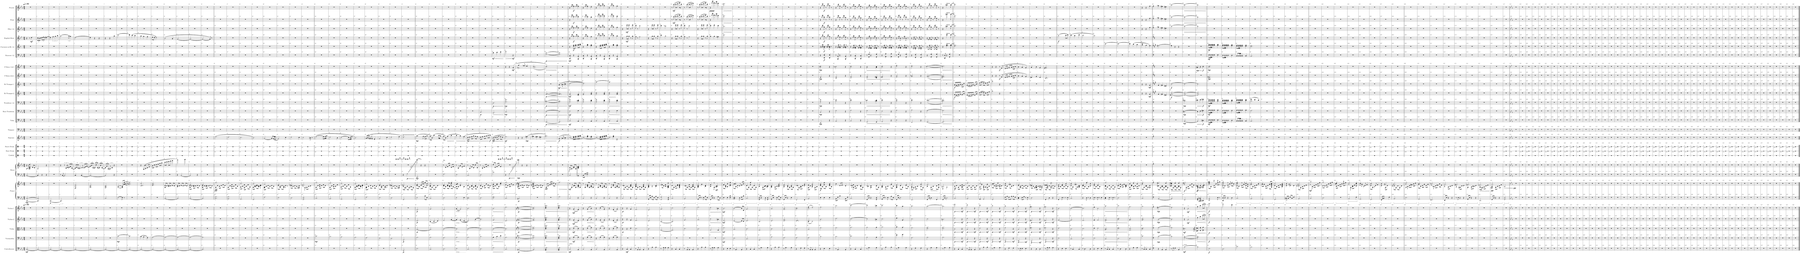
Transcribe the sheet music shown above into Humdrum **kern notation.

**kern	**dynam	**kern	**dynam	**kern	**dynam	**kern	**dynam	**kern	**dynam	**kern	**kern	**dynam	**kern	**kern	**dynam	**harte	**kern	**kern	**kern	**kern	**dynam	**kern	**kern	**dynam	**kern	**dynam	**kern	**dynam	**kern	**dynam	**kern	**dynam	**kern	**dynam	**kern	**dynam	**kern	**dynam	**kern	**dynam	**kern	**dynam	**kern	**dynam	**kern	**dynam	**kern	**dynam
*part25	*part25	*part24	*part24	*part23	*part23	*part22	*part22	*part21	*part21	*part20	*part20	*part20	*part19	*part19	*part19	*part19	*part18	*part17	*part16	*part15	*part15	*part14	*part13	*part13	*part12	*part12	*part11	*part11	*part10	*part10	*part9	*part9	*part8	*part8	*part7	*part7	*part6	*part6	*part5	*part5	*part4	*part4	*part3	*part3	*part2	*part2	*part1	*part1
*staff27	*staff27	*staff26	*staff26	*staff25	*staff25	*staff24	*staff24	*staff23	*staff23	*staff22	*staff21	*staff21/22	*staff20	*staff19	*staff19/20	*	*staff18	*staff17	*staff16	*staff15	*staff15	*staff14	*staff13	*staff13	*staff12	*staff12	*staff11	*staff11	*staff10	*staff10	*staff9	*staff9	*staff8	*staff8	*staff7	*staff7	*staff6	*staff6	*staff5	*staff5	*staff4	*staff4	*staff3	*staff3	*staff2	*staff2	*staff1	*staff1
*I"Contrabasses	*	*I"Violoncellos	*	*I"Violas	*	*I"Violins 2	*	*I"Violins 1	*	*I"Piano	*	*	*I"Harp	*	*	*	*I"Cymbal	*I"Bass Drum	*I"Snare Drum	*I"Soprano	*	*I"Timpani	*I"Tuba	*	*I"Bass Trombone	*	*I"Trombone 1-2	*	*I"Bb Trumpet 2	*	*I"Bb Trumpet 1	*	*I"F Horn 2 &amp; 4	*	*I"F Horn 1 &amp; 3	*	*I"Bassoon 1-2	*	*I"Clarinets in Bb 1-2	*	*I"English Horn	*	*I"Oboe 1-2	*	*I"Flute	*	*I"Piccolo	*
*I'Cbs.	*	*I'Vcs.	*	*I'Vlas.	*	*I'Vlns. 2	*	*I'Vlns. 1	*	*I'Pno.	*	*	*I'Hrp.	*	*	*	*I'Cym.	*I'B. Dr.	*I'Sn. Dr.	*I'S.	*	*I'Timp.	*I'Tba.	*	*I'B. Tbn.	*	*I'Tbn. 1-2	*	*I'Bb Tpt. 2	*	*I'Bb Tpt. 1	*	*I'F Hn. 2 4	*	*I'F Hn. 1 3	*	*I'Bsn. 1-2	*	*I'Cl. Bb 1-2	*	*I'E. Hn.	*	*I'Ob. 1-2	*	*I'Fl.	*	*I'Picc.	*
*	*	*	*	*	*	*	*	*	*	*	*	*	*	*	*	*	*stria1	*stria1	*stria1	*	*	*	*	*	*	*	*	*	*	*	*	*	*	*	*	*	*	*	*	*	*	*	*	*	*	*	*	*
*clefF4	*	*clefF4	*	*clefC3	*	*clefG2	*	*clefG2	*	*clefF4	*clefG2	*	*clefF4	*clefG2	*	*	*clefX	*clefX	*clefX	*clefG2	*	*clefF4	*clefF4	*	*clefF4	*	*clefF4	*	*clefG2	*	*clefG2	*	*clefG2	*	*clefG2	*	*clefF4	*	*clefG2	*	*clefG2	*	*clefG2	*	*clefG2	*	*clefG2	*
*Trd7c12	*	*	*	*	*	*	*	*	*	*	*	*	*	*	*	*	*	*	*	*	*	*	*	*	*	*	*	*	*Trd1c2	*	*Trd1c2	*	*Trd4c7	*	*Trd4c7	*	*	*	*Trd1c2	*	*Trd4c7	*	*	*	*	*	*Trd-7c-12	*
*k[b-e-a-]	*	*k[b-e-a-]	*	*k[b-e-a-]	*	*k[b-e-a-]	*	*k[b-e-a-]	*	*k[b-e-a-]	*k[b-e-a-]	*	*k[b-e-a-]	*k[b-e-a-]	*	*	*k[]	*k[]	*k[]	*k[b-e-a-]	*	*k[b-e-a-]	*k[b-e-a-]	*	*k[b-e-a-]	*	*k[b-e-a-]	*	*k[b-]	*	*k[b-]	*	*k[b-e-]	*	*k[b-e-]	*	*k[b-e-a-]	*	*k[b-]	*	*k[b-e-]	*	*k[b-e-a-]	*	*k[b-e-a-]	*	*k[b-e-a-]	*
*M3/4	*	*M3/4	*	*M3/4	*	*M3/4	*	*M3/4	*	*M3/4	*M3/4	*	*M3/4	*M3/4	*	*	*M3/4	*M3/4	*M3/4	*M3/4	*	*M3/4	*M3/4	*	*M3/4	*	*M3/4	*	*M3/4	*	*M3/4	*	*M3/4	*	*M3/4	*	*M3/4	*	*M3/4	*	*M3/4	*	*M3/4	*	*M3/4	*	*M3/4	*
*MM85	*	*MM85	*	*MM85	*	*MM85	*	*MM85	*	*MM85	*MM85	*	*MM85	*MM85	*	*	*MM85	*MM85	*MM85	*MM85	*	*MM85	*MM85	*	*MM85	*	*MM85	*	*MM85	*	*MM85	*	*MM85	*	*MM85	*	*MM85	*	*MM85	*	*MM85	*	*MM85	*	*MM85	*	*MM85	*
=1	=1	=1	=1	=1	=1	=1	=1	=1	=1	=1	=1	=1	=1	=1	=1	=1	=1	=1	=1	=1	=1	=1	=1	=1	=1	=1	=1	=1	=1	=1	=1	=1	=1	=1	=1	=1	=1	=1	=1	=1	=1	=1	=1	=1	=1	=1	=1	=1
!	!LO:DY:b	!	!	!	!	!	!	!	!	!	!	!LO:DY:b=2	!	!	!LO:DY:b	!	!	!	!	!	!	!	!	!	!	!	!	!	!	!	!	!	!	!	!	!	!	!	!	!	!	!	!	!	!	!	!	!
[2.C/	mf	2.r	.	2.r	.	2.r	.	2.r	.	[2.CC/ [2.C/	2.r	mp	[2.C/	4r	p	.	2.r	2.r	2.r	2.r	.	2.r	2.r	.	2.r	.	2.r	.	2.r	.	2.r	.	2.r	.	2.r	.	2.r	.	2.r	.	4r	.	2.r	.	2.r	.	2.r	.
.	.	.	.	.	.	.	.	.	.	.	.	.	.	4G/:: 4c/:: 4e-/:: 4dd/::	.	.	.	.	.	.	.	.	.	.	.	.	.	.	.	.	.	.	.	.	.	.	.	.	.	.	8r	.	.	.	.	.	.	.
!	!	!	!	!	!	!	!	!	!	!	!	!	!	!	!	!	!	!	!	!	!	!	!	!	!	!	!	!	!	!	!	!	!	!	!	!	!	!	!	!	!	!LO:DY:b	!	!	!	!	!	!
.	.	.	.	.	.	.	.	.	.	.	.	.	.	.	.	.	.	.	.	.	.	.	.	.	.	.	.	.	.	.	.	.	.	.	.	.	.	.	.	.	4.dd\	mf	.	.	.	.	.	.
.	.	.	.	.	.	.	.	.	.	.	.	.	.	8d/L	.	.	.	.	.	.	.	.	.	.	.	.	.	.	.	.	.	.	.	.	.	.	.	.	.	.	.	.	.	.	.	.	.	.
.	.	.	.	.	.	.	.	.	.	.	.	.	.	8c/J	.	.	.	.	.	.	.	.	.	.	.	.	.	.	.	.	.	.	.	.	.	.	.	.	.	.	.	.	.	.	.	.	.	.
=2	=2	=2	=2	=2	=2	=2	=2	=2	=2	=2	=2	=2	=2	=2	=2	=2	=2	=2	=2	=2	=2	=2	=2	=2	=2	=2	=2	=2	=2	=2	=2	=2	=2	=2	=2	=2	=2	=2	=2	=2	=2	=2	=2	=2	=2	=2	=2	=2
*	*	*	*	*	*	*	*	*	*	*	*	*	*	*	*	*	*	*	*	*	*	*	*	*	*	*	*	*	*	*	*	*	*	*	*	*	*	*	*	*	*Xbrackettup	*	*	*	*	*	*	*
2.C/_	.	2.r	.	2.r	.	2.r	.	2.r	.	2.CC/] 2.C/]	2.r	.	4C/]	2G/	.	.	2.r	2.r	2.r	2.r	.	2.r	2.r	.	2.r	.	2.r	.	2.r	.	2.r	.	2.r	.	2.r	.	2.r	.	2.r	.	12cc\L	.	2.r	.	2.r	.	2.r	.
.	.	.	.	.	.	.	.	.	.	.	.	.	.	.	.	.	.	.	.	.	.	.	.	.	.	.	.	.	.	.	.	.	.	.	.	.	.	.	.	.	12b-\	.	.	.	.	.	.	.
.	.	.	.	.	.	.	.	.	.	.	.	.	.	.	.	.	.	.	.	.	.	.	.	.	.	.	.	.	.	.	.	.	.	.	.	.	.	.	.	.	12cc\J	.	.	.	.	.	.	.
.	.	.	.	.	.	.	.	.	.	.	.	.	4r	.	.	.	.	.	.	.	.	.	.	.	.	.	.	.	.	.	.	.	.	.	.	.	.	.	.	.	12dd\L	.	.	.	.	.	.	.
.	.	.	.	.	.	.	.	.	.	.	.	.	.	.	.	.	.	.	.	.	.	.	.	.	.	.	.	.	.	.	.	.	.	.	.	.	.	.	.	.	12ee-\	.	.	.	.	.	.	.
.	.	.	.	.	.	.	.	.	.	.	.	.	.	.	.	.	.	.	.	.	.	.	.	.	.	.	.	.	.	.	.	.	.	.	.	.	.	.	.	.	[12dd\J	.	.	.	.	.	.	.
.	.	.	.	.	.	.	.	.	.	.	.	.	4r	4r	.	.	.	.	.	.	.	.	.	.	.	.	.	.	.	.	.	.	.	.	.	.	.	.	.	.	4dd\_	.	.	.	.	.	.	.
=3	=3	=3	=3	=3	=3	=3	=3	=3	=3	=3	=3	=3	=3	=3	=3	=3	=3	=3	=3	=3	=3	=3	=3	=3	=3	=3	=3	=3	=3	=3	=3	=3	=3	=3	=3	=3	=3	=3	=3	=3	=3	=3	=3	=3	=3	=3	=3	=3
*	*	*	*	*	*	*	*	*	*	*8ba	*	*	*	*	*	*	*	*	*	*	*	*	*	*	*	*	*	*	*	*	*	*	*	*	*	*	*	*	*	*	*	*	*	*	*	*	*	*
2.C/_	.	2.r	.	2.r	.	2.r	.	2.r	.	[2.CCC/	2.r	.	2.r	2.r	.	.	2.r	2.r	2.r	2.r	.	2.r	2.r	.	2.r	.	2.r	.	2.r	.	2.r	.	2.r	.	2.r	.	2.r	.	2.r	.	4dd\]	.	2.r	.	2.r	.	2.r	.
*	*	*	*	*	*	*	*	*	*	*	*	*	*	*	*	*	*	*	*	*	*	*	*	*	*	*	*	*	*	*	*	*	*	*	*	*	*	*	*	*	*brackettup	*	*	*	*	*	*	*
.	.	.	.	.	.	.	.	.	.	.	.	.	.	.	.	.	.	.	.	.	.	.	.	.	.	.	.	.	.	.	.	.	.	.	.	.	.	.	.	.	6ff\	.	.	.	.	.	.	.
.	.	.	.	.	.	.	.	.	.	.	.	.	.	.	.	.	.	.	.	.	.	.	.	.	.	.	.	.	.	.	.	.	.	.	.	.	.	.	.	.	6gg\	.	.	.	.	.	.	.
.	.	.	.	.	.	.	.	.	.	.	.	.	.	.	.	.	.	.	.	.	.	.	.	.	.	.	.	.	.	.	.	.	.	.	.	.	.	.	.	.	6bb-\	.	.	.	.	.	.	.
=4	=4	=4	=4	=4	=4	=4	=4	=4	=4	=4	=4	=4	=4	=4	=4	=4	=4	=4	=4	=4	=4	=4	=4	=4	=4	=4	=4	=4	=4	=4	=4	=4	=4	=4	=4	=4	=4	=4	=4	=4	=4	=4	=4	=4	=4	=4	=4	=4
2.C/_	.	2.r	.	2.r	.	2.r	.	2.r	.	2.CCC/]	2.r	.	8r	4r	.	.	2.r	2.r	2.r	2.r	.	2.r	2.r	.	2.r	.	2.r	.	2.r	.	2.r	.	2.r	.	2.r	.	2.r	.	2.r	.	[2aa\	.	2.r	.	2.r	.	2.r	.
.	.	.	.	.	.	.	.	.	.	.	.	.	[8C/	.	.	.	.	.	.	.	.	.	.	.	.	.	.	.	.	.	.	.	.	.	.	.	.	.	.	.	.	.	.	.	.	.	.	.
.	.	.	.	.	.	.	.	.	.	.	.	.	2C/]	12r	.	.	.	.	.	.	.	.	.	.	.	.	.	.	.	.	.	.	.	.	.	.	.	.	.	.	.	.	.	.	.	.	.	.
.	.	.	.	.	.	.	.	.	.	.	.	.	.	12B-/L	.	.	.	.	.	.	.	.	.	.	.	.	.	.	.	.	.	.	.	.	.	.	.	.	.	.	.	.	.	.	.	.	.	.
.	.	.	.	.	.	.	.	.	.	.	.	.	.	[12d/J	.	.	.	.	.	.	.	.	.	.	.	.	.	.	.	.	.	.	.	.	.	.	.	.	.	.	.	.	.	.	.	.	.	.
*	*	*	*	*	*	*	*	*	*	*	*	*	*	*Xbrackettup	*	*	*	*	*	*	*	*	*	*	*	*	*	*	*	*	*	*	*	*	*	*	*	*	*	*	*	*	*	*	*	*	*	*
.	.	.	.	.	.	.	.	.	.	.	.	.	.	12d/L]	.	.	.	.	.	.	.	.	.	.	.	.	.	.	.	.	.	.	.	.	.	.	.	.	.	.	12aa\]	.	.	.	.	.	.	.
.	.	.	.	.	.	.	.	.	.	.	.	.	.	12f/	.	.	.	.	.	.	.	.	.	.	.	.	.	.	.	.	.	.	.	.	.	.	.	.	.	.	6gg\	.	.	.	.	.	.	.
.	.	.	.	.	.	.	.	.	.	.	.	.	.	[12B-/J	.	.	.	.	.	.	.	.	.	.	.	.	.	.	.	.	.	.	.	.	.	.	.	.	.	.	.	.	.	.	.	.	.	.
=5	=5	=5	=5	=5	=5	=5	=5	=5	=5	=5	=5	=5	=5	=5	=5	=5	=5	=5	=5	=5	=5	=5	=5	=5	=5	=5	=5	=5	=5	=5	=5	=5	=5	=5	=5	=5	=5	=5	=5	=5	=5	=5	=5	=5	=5	=5	=5	=5
*	*	*	*	*	*	*	*	*	*	*X8ba	*	*	*	*	*	*	*	*	*	*	*	*	*	*	*	*	*	*	*	*	*	*	*	*	*	*	*	*	*	*	*	*	*	*	*	*	*	*
!	!	!	!	!	!	!	!	!	!	!	!	!LO:DY:b	!	!	!	!	!	!	!	!	!	!	!	!	!	!	!	!	!	!	!	!	!	!	!	!	!	!	!	!	!	!	!	!	!	!	!	!
2.C/_	.	2.r	.	2.r	.	2.r	.	2.r	.	2.C/	2.B-/ 2.f/	p	4.C/	12B-/L]	.	.	2.r	2.r	2.r	2.r	.	2.r	2.r	.	2.r	.	2.r	.	2.r	.	2.r	.	2.r	.	2.r	.	2.r	.	2.r	.	[2.dd\	.	2.r	.	2.r	.	2.r	.
.	.	.	.	.	.	.	.	.	.	.	.	.	.	12d/	.	.	.	.	.	.	.	.	.	.	.	.	.	.	.	.	.	.	.	.	.	.	.	.	.	.	.	.	.	.	.	.	.	.
.	.	.	.	.	.	.	.	.	.	.	.	.	.	[4B-/	.	.	.	.	.	.	.	.	.	.	.	.	.	.	.	.	.	.	.	.	.	.	.	.	.	.	.	.	.	.	.	.	.	.
.	.	.	.	.	.	.	.	.	.	.	.	.	[4.C/	.	.	.	.	.	.	.	.	.	.	.	.	.	.	.	.	.	.	.	.	.	.	.	.	.	.	.	.	.	.	.	.	.	.	.
*	*	*	*	*	*	*	*	*	*	*	*	*	*	*brackettup	*	*	*	*	*	*	*	*	*	*	*	*	*	*	*	*	*	*	*	*	*	*	*	*	*	*	*	*	*	*	*	*	*	*
.	.	.	.	.	.	.	.	.	.	.	.	.	.	12c/	.	.	.	.	.	.	.	.	.	.	.	.	.	.	.	.	.	.	.	.	.	.	.	.	.	.	.	.	.	.	.	.	.	.
.	.	.	.	.	.	.	.	.	.	.	.	.	.	12c/L	.	.	.	.	.	.	.	.	.	.	.	.	.	.	.	.	.	.	.	.	.	.	.	.	.	.	.	.	.	.	.	.	.	.
.	.	.	.	.	.	.	.	.	.	.	.	.	.	12e-/	.	.	.	.	.	.	.	.	.	.	.	.	.	.	.	.	.	.	.	.	.	.	.	.	.	.	.	.	.	.	.	.	.	.
.	.	.	.	.	.	.	.	.	.	.	.	.	.	[12g/J	.	.	.	.	.	.	.	.	.	.	.	.	.	.	.	.	.	.	.	.	.	.	.	.	.	.	.	.	.	.	.	.	.	.
=6	=6	=6	=6	=6	=6	=6	=6	=6	=6	=6	=6	=6	=6	=6	=6	=6	=6	=6	=6	=6	=6	=6	=6	=6	=6	=6	=6	=6	=6	=6	=6	=6	=6	=6	=6	=6	=6	=6	=6	=6	=6	=6	=6	=6	=6	=6	=6	=6
*	*	*	*	*	*	*	*	*	*	*	*	*	*	*Xbrackettup	*	*	*	*	*	*	*	*	*	*	*	*	*	*	*	*	*	*	*	*	*	*	*	*	*	*	*	*	*	*	*	*	*	*
2.C/_	.	2.r	.	2.r	.	2.r	.	2.r	.	2.C/	2.G/ 2.B-/ 2.e-/	.	2.C/_	12g/L]	.	.	2.r	2.r	2.r	2.r	.	2.r	2.r	.	2.r	.	2.r	.	2.r	.	2.r	.	2.r	.	2.r	.	2.r	.	2.r	.	4dd\]	.	2.r	.	2.r	.	2.r	.
.	.	.	.	.	.	.	.	.	.	.	.	.	.	12b-/	.	.	.	.	.	.	.	.	.	.	.	.	.	.	.	.	.	.	.	.	.	.	.	.	.	.	.	.	.	.	.	.	.	.
.	.	.	.	.	.	.	.	.	.	.	.	.	.	[12c/J	.	.	.	.	.	.	.	.	.	.	.	.	.	.	.	.	.	.	.	.	.	.	.	.	.	.	.	.	.	.	.	.	.	.
.	.	.	.	.	.	.	.	.	.	.	.	.	.	12c/L]	.	.	.	.	.	.	.	.	.	.	.	.	.	.	.	.	.	.	.	.	.	.	.	.	.	.	4r	.	.	.	.	.	.	.
.	.	.	.	.	.	.	.	.	.	.	.	.	.	12cc/	.	.	.	.	.	.	.	.	.	.	.	.	.	.	.	.	.	.	.	.	.	.	.	.	.	.	.	.	.	.	.	.	.	.
.	.	.	.	.	.	.	.	.	.	.	.	.	.	[12c/J	.	.	.	.	.	.	.	.	.	.	.	.	.	.	.	.	.	.	.	.	.	.	.	.	.	.	.	.	.	.	.	.	.	.
.	.	.	.	.	.	.	.	.	.	.	.	.	.	12c/L]	.	.	.	.	.	.	.	.	.	.	.	.	.	.	.	.	.	.	.	.	.	.	.	.	.	.	4r	.	.	.	.	.	.	.
.	.	.	.	.	.	.	.	.	.	.	.	.	.	12b-/	.	.	.	.	.	.	.	.	.	.	.	.	.	.	.	.	.	.	.	.	.	.	.	.	.	.	.	.	.	.	.	.	.	.
.	.	.	.	.	.	.	.	.	.	.	.	.	.	[12c/J	.	.	.	.	.	.	.	.	.	.	.	.	.	.	.	.	.	.	.	.	.	.	.	.	.	.	.	.	.	.	.	.	.	.
=7	=7	=7	=7	=7	=7	=7	=7	=7	=7	=7	=7	=7	=7	=7	=7	=7	=7	=7	=7	=7	=7	=7	=7	=7	=7	=7	=7	=7	=7	=7	=7	=7	=7	=7	=7	=7	=7	=7	=7	=7	=7	=7	=7	=7	=7	=7	=7	=7
2.C/_	.	2.r	.	2.r	.	2.r	.	2.r	.	2.C/	2.F/ 2.B-/ 2.d/	.	2C/]	12c/L]	.	.	2.r	2.r	2.r	2.r	.	2.r	2.r	.	2.r	.	2.r	.	2.r	.	2.r	.	2.r	.	2.r	.	2.r	.	2.r	.	4r	.	2.r	.	2.r	.	2.r	.
.	.	.	.	.	.	.	.	.	.	.	.	.	.	12g/	.	.	.	.	.	.	.	.	.	.	.	.	.	.	.	.	.	.	.	.	.	.	.	.	.	.	.	.	.	.	.	.	.	.
.	.	.	.	.	.	.	.	.	.	.	.	.	.	[12G/J	.	.	.	.	.	.	.	.	.	.	.	.	.	.	.	.	.	.	.	.	.	.	.	.	.	.	.	.	.	.	.	.	.	.
*	*	*	*	*	*	*	*	*	*	*	*	*	*	*brackettup	*	*	*	*	*	*	*	*	*	*	*	*	*	*	*	*	*	*	*	*	*	*	*	*	*	*	*	*	*	*	*	*	*	*
.	.	.	.	.	.	.	.	.	.	.	.	.	.	12G/]	.	.	.	.	.	.	.	.	.	.	.	.	.	.	.	.	.	.	.	.	.	.	.	.	.	.	4r	.	.	.	.	.	.	.
.	.	.	.	.	.	.	.	.	.	.	.	.	.	6c/	.	.	.	.	.	.	.	.	.	.	.	.	.	.	.	.	.	.	.	.	.	.	.	.	.	.	.	.	.	.	.	.	.	.
.	.	.	.	.	.	.	.	.	.	.	.	.	4r	4r	.	.	.	.	.	.	.	.	.	.	.	.	.	.	.	.	.	.	.	.	.	.	.	.	.	.	4aa\	.	.	.	.	.	.	.
=8	=8	=8	=8	=8	=8	=8	=8	=8	=8	=8	=8	=8	=8	=8	=8	=8	=8	=8	=8	=8	=8	=8	=8	=8	=8	=8	=8	=8	=8	=8	=8	=8	=8	=8	=8	=8	=8	=8	=8	=8	=8	=8	=8	=8	=8	=8	=8	=8
!	!	!	!LO:DY:b	!	!	!	!	!	!	!	!	!	!	!	!	!	!	!	!	!	!	!	!	!	!	!	!	!	!	!	!	!	!	!	!	!	!	!	!	!	!	!	!	!	!	!	!	!
2.C/_	.	[2.c\	mp	2.r	.	2.r	.	2.r	.	[2E-\	[2G/ [2c/	.	2.r	2.r	.	.	2.r	2.r	2.r	2.r	.	2.r	2.r	.	2.r	.	2.r	.	2.r	.	2.r	.	2.r	.	2.r	.	2.r	.	2.r	.	[2.ddd\	.	2.r	.	2.r	.	2.r	.
.	.	.	.	.	.	.	.	.	.	8E-\]	8G/] 8c/]L	.	.	.	.	.	.	.	.	.	.	.	.	.	.	.	.	.	.	.	.	.	.	.	.	.	.	.	.	.	.	.	.	.	.	.	.	.
.	.	.	.	.	.	.	.	.	.	8r	[8an/ [8b-/ [8ff/J	.	.	.	.	.	.	.	.	.	.	.	.	.	.	.	.	.	.	.	.	.	.	.	.	.	.	.	.	.	.	.	.	.	.	.	.	.
=9	=9	=9	=9	=9	=9	=9	=9	=9	=9	=9	=9	=9	=9	=9	=9	=9	=9	=9	=9	=9	=9	=9	=9	=9	=9	=9	=9	=9	=9	=9	=9	=9	=9	=9	=9	=9	=9	=9	=9	=9	=9	=9	=9	=9	=9	=9	=9	=9
2.C/_	.	2.c\]	.	2.r	.	2.r	.	2.r	.	2.r	2.a\] 2.b-\] 2.ff\]	.	2.r	2.r	.	.	2.r	2.r	2.r	2.r	.	2.r	2.r	.	2.r	.	2.r	.	2.r	.	2.r	.	2.r	.	2.r	.	2.r	.	2.r	.	4ddd\]	.	2.r	.	2.r	.	2.r	.
.	.	.	.	.	.	.	.	.	.	.	.	.	.	.	.	.	.	.	.	.	.	.	.	.	.	.	.	.	.	.	.	.	.	.	.	.	.	.	.	.	(4ccc\	.	.	.	.	.	.	.
.	.	.	.	.	.	.	.	.	.	.	.	.	.	.	.	.	.	.	.	.	.	.	.	.	.	.	.	.	.	.	.	.	.	.	.	.	.	.	.	.	4bb-\	.	.	.	.	.	.	.
=10	=10	=10	=10	=10	=10	=10	=10	=10	=10	=10	=10	=10	=10	=10	=10	=10	=10	=10	=10	=10	=10	=10	=10	=10	=10	=10	=10	=10	=10	=10	=10	=10	=10	=10	=10	=10	=10	=10	=10	=10	=10	=10	=10	=10	=10	=10	=10	=10
.	.	.	.	.	.	.	.	.	.	.	.	.	.	.	.	.	.	.	.	.	.	.	.	.	.	.	.	.	.	.	.	.	.	.	.	.	.	.	.	.	qaaLL	.	.	.	.	.	.	.
.	.	.	.	.	.	.	.	.	.	.	.	.	.	.	.	.	.	.	.	.	.	.	.	.	.	.	.	.	.	.	.	.	.	.	.	.	.	.	.	.	qbb-JJ	.	.	.	.	.	.	.
2.C/_	.	(4B-\	.	2.r	.	2.r	.	2.r	.	2.r	2.d/ 2.e-/ 2.cc/	.	2.r	4r	.	.	2.r	2.r	2.r	2.r	.	2.r	2.r	.	2.r	.	2.r	.	2.r	.	2.r	.	2.r	.	2.r	.	2.r	.	2.r	.	4aa\	.	2.r	.	2.r	.	2.r	.
.	.	4A-\	.	.	.	.	.	.	.	.	.	.	.	(8F/L	.	.	.	.	.	.	.	.	.	.	.	.	.	.	.	.	.	.	.	.	.	.	.	.	.	.	4gg\	.	.	.	.	.	.	.
.	.	.	.	.	.	.	.	.	.	.	.	.	.	8A-/J	.	.	.	.	.	.	.	.	.	.	.	.	.	.	.	.	.	.	.	.	.	.	.	.	.	.	.	.	.	.	.	.	.	.
.	.	4F\)	.	.	.	.	.	.	.	.	.	.	.	8c/L	.	.	.	.	.	.	.	.	.	.	.	.	.	.	.	.	.	.	.	.	.	.	.	.	.	.	4ff\	.	.	.	.	.	.	.
.	.	.	.	.	.	.	.	.	.	.	.	.	.	8e-/J	.	.	.	.	.	.	.	.	.	.	.	.	.	.	.	.	.	.	.	.	.	.	.	.	.	.	.	.	.	.	.	.	.	.
=11	=11	=11	=11	=11	=11	=11	=11	=11	=11	=11	=11	=11	=11	=11	=11	=11	=11	=11	=11	=11	=11	=11	=11	=11	=11	=11	=11	=11	=11	=11	=11	=11	=11	=11	=11	=11	=11	=11	=11	=11	=11	=11	=11	=11	=11	=11	=11	=11
2.C/_	.	[2.G\	.	2.r	.	2.r	.	2.r	.	2.r	2.e-/ 2.g/ 2.cc/	.	2.r	8a-\L	.	.	2.r	2.r	2.r	2.r	.	2.r	2.r	.	2.r	.	2.r	.	2.r	.	2.r	.	2.r	.	2.r	.	2.r	.	2.r	.	8ee-\L	.	2.r	.	2.r	.	2.r	.
.	.	.	.	.	.	.	.	.	.	.	.	.	.	8cc\J	.	.	.	.	.	.	.	.	.	.	.	.	.	.	.	.	.	.	.	.	.	.	.	.	.	.	[8dd\J	.	.	.	.	.	.	.
.	.	.	.	.	.	.	.	.	.	.	.	.	.	8dd\L	.	.	.	.	.	.	.	.	.	.	.	.	.	.	.	.	.	.	.	.	.	.	.	.	.	.	2dd\])	.	.	.	.	.	.	.
.	.	.	.	.	.	.	.	.	.	.	.	.	.	8ee-\J	.	.	.	.	.	.	.	.	.	.	.	.	.	.	.	.	.	.	.	.	.	.	.	.	.	.	.	.	.	.	.	.	.	.
.	.	.	.	.	.	.	.	.	.	.	.	.	.	8gg\L	.	.	.	.	.	.	.	.	.	.	.	.	.	.	.	.	.	.	.	.	.	.	.	.	.	.	.	.	.	.	.	.	.	.
.	.	.	.	.	.	.	.	.	.	.	.	.	.	8aa-\J	.	.	.	.	.	.	.	.	.	.	.	.	.	.	.	.	.	.	.	.	.	.	.	.	.	.	.	.	.	.	.	.	.	.
=12	=12	=12	=12	=12	=12	=12	=12	=12	=12	=12	=12	=12	=12	=12	=12	=12	=12	=12	=12	=12	=12	=12	=12	=12	=12	=12	=12	=12	=12	=12	=12	=12	=12	=12	=12	=12	=12	=12	=12	=12	=12	=12	=12	=12	=12	=12	=12	=12
*	*	*	*	*	*	*	*	*	*	*	*ped	*	*	*	*	*	*	*	*	*	*	*	*	*	*	*	*	*	*	*	*	*	*	*	*	*	*	*	*	*	*	*	*	*	*	*	*	*
2.C/_	.	2.G\_	.	2.r	.	2.r	.	2.r	.	[2.C/	8G/ 8e-/L	.	2.r	8ccc\L	.	.	2.r	2.r	2.r	2.r	.	2.r	2.r	.	2.r	.	2.r	.	2.r	.	2.r	.	2.r	.	2.r	.	2.r	.	2.r	.	(2b-\	.	2.r	.	2.r	.	2.r	.
.	.	.	.	.	.	.	.	.	.	.	8d/J	.	.	8ddd\J	.	.	.	.	.	.	.	.	.	.	.	.	.	.	.	.	.	.	.	.	.	.	.	.	.	.	.	.	.	.	.	.	.	.
.	.	.	.	.	.	.	.	.	.	.	8c/ 8e-/L	.	.	8eee-\L	.	.	.	.	.	.	.	.	.	.	.	.	.	.	.	.	.	.	.	.	.	.	.	.	.	.	.	.	.	.	.	.	.	.
.	.	.	.	.	.	.	.	.	.	.	8d/J	.	.	8fff\J	.	.	.	.	.	.	.	.	.	.	.	.	.	.	.	.	.	.	.	.	.	.	.	.	.	.	.	.	.	.	.	.	.	.
.	.	.	.	.	.	.	.	.	.	.	8e-/L	.	.	4ggg\	.	.	.	.	.	.	.	.	.	.	.	.	.	.	.	.	.	.	.	.	.	.	.	.	.	.	4a/	.	.	.	.	.	.	.
.	.	.	.	.	.	.	.	.	.	.	8d/J	.	.	.	.	.	.	.	.	.	.	.	.	.	.	.	.	.	.	.	.	.	.	.	.	.	.	.	.	.	.	.	.	.	.	.	.	.
=13	=13	=13	=13	=13	=13	=13	=13	=13	=13	=13	=13	=13	=13	=13	=13	=13	=13	=13	=13	=13	=13	=13	=13	=13	=13	=13	=13	=13	=13	=13	=13	=13	=13	=13	=13	=13	=13	=13	=13	=13	=13	=13	=13	=13	=13	=13	=13	=13
2.C/_	.	2.G\_	.	2.r	.	2.r	.	2.r	.	2.C/]	8B-/ 8e-/L	.	4r	2bbb-\)	.	.	2.r	2.r	2.r	2.r	.	2.r	2.r	.	2.r	.	2.r	.	2.r	.	2.r	.	2.r	.	2.r	.	2.r	.	2.r	.	[2.g/	.	2.r	.	2.r	.	2.r	.
.	.	.	.	.	.	.	.	.	.	.	8d/J	.	.	.	.	.	.	.	.	.	.	.	.	.	.	.	.	.	.	.	.	.	.	.	.	.	.	.	.	.	.	.	.	.	.	.	.	.
.	.	.	.	.	.	.	.	.	.	.	8e-/L	.	[2C/	.	.	.	.	.	.	.	.	.	.	.	.	.	.	.	.	.	.	.	.	.	.	.	.	.	.	.	.	.	.	.	.	.	.	.
.	.	.	.	.	.	.	.	.	.	.	8d/J	.	.	.	.	.	.	.	.	.	.	.	.	.	.	.	.	.	.	.	.	.	.	.	.	.	.	.	.	.	.	.	.	.	.	.	.	.
.	.	.	.	.	.	.	.	.	.	.	8e-/L	.	.	4cccc\	.	.	.	.	.	.	.	.	.	.	.	.	.	.	.	.	.	.	.	.	.	.	.	.	.	.	.	.	.	.	.	.	.	.
.	.	.	.	.	.	.	.	.	.	.	8d/J	.	.	.	.	.	.	.	.	.	.	.	.	.	.	.	.	.	.	.	.	.	.	.	.	.	.	.	.	.	.	.	.	.	.	.	.	.
=14	=14	=14	=14	=14	=14	=14	=14	=14	=14	=14	=14	=14	=14	=14	=14	=14	=14	=14	=14	=14	=14	=14	=14	=14	=14	=14	=14	=14	=14	=14	=14	=14	=14	=14	=14	=14	=14	=14	=14	=14	=14	=14	=14	=14	=14	=14	=14	=14
*	*	*	*	*	*	*	*	*	*	*	*^	*	*	*	*	*	*	*	*	*	*	*	*	*	*	*	*	*	*	*	*	*	*	*	*	*	*	*	*	*	*	*	*	*	*	*	*	*
2.C/_	.	2.G\_	.	2.r	.	2.r	.	2.r	.	[2.C/	2.g/	8G\ 8e-\L	.	2C/]	2.r	.	.	2.r	2.r	2.r	2.r	.	2.r	2.r	.	2.r	.	2.r	.	2.r	.	2.r	.	2.r	.	2.r	.	2.r	.	2.r	.	2.g/_	.	2.r	.	2.r	.	2.r	.
.	.	.	.	.	.	.	.	.	.	.	.	8d\J	.	.	.	.	.	.	.	.	.	.	.	.	.	.	.	.	.	.	.	.	.	.	.	.	.	.	.	.	.	.	.	.	.	.	.	.	.
.	.	.	.	.	.	.	.	.	.	.	.	8c\ 8e-\L	.	.	.	.	.	.	.	.	.	.	.	.	.	.	.	.	.	.	.	.	.	.	.	.	.	.	.	.	.	.	.	.	.	.	.	.	.
.	.	.	.	.	.	.	.	.	.	.	.	8d\J	.	.	.	.	.	.	.	.	.	.	.	.	.	.	.	.	.	.	.	.	.	.	.	.	.	.	.	.	.	.	.	.	.	.	.	.	.
.	.	.	.	.	.	.	.	.	.	.	.	8e-\L	.	4r	.	.	.	.	.	.	.	.	.	.	.	.	.	.	.	.	.	.	.	.	.	.	.	.	.	.	.	.	.	.	.	.	.	.	.
.	.	.	.	.	.	.	.	.	.	.	.	8d\J	.	.	.	.	.	.	.	.	.	.	.	.	.	.	.	.	.	.	.	.	.	.	.	.	.	.	.	.	.	.	.	.	.	.	.	.	.
=15	=15	=15	=15	=15	=15	=15	=15	=15	=15	=15	=15	=15	=15	=15	=15	=15	=15	=15	=15	=15	=15	=15	=15	=15	=15	=15	=15	=15	=15	=15	=15	=15	=15	=15	=15	=15	=15	=15	=15	=15	=15	=15	=15	=15	=15	=15	=15	=15	=15
2.C/]	.	2.G\]	.	2.r	.	2.r	.	2.r	.	2.C/]	2.g/	8G\ 8e-\L	.	2.r	2.r	.	.	2.r	2.r	2.r	2.r	.	2.r	2.r	.	2.r	.	2.r	.	2.r	.	2.r	.	2.r	.	2.r	.	2.r	.	2.r	.	2g/_	.	2.r	.	2.r	.	2.r	.
.	.	.	.	.	.	.	.	.	.	.	.	8d\J	.	.	.	.	.	.	.	.	.	.	.	.	.	.	.	.	.	.	.	.	.	.	.	.	.	.	.	.	.	.	.	.	.	.	.	.	.
.	.	.	.	.	.	.	.	.	.	.	.	8c\ 8e-\L	.	.	.	.	.	.	.	.	.	.	.	.	.	.	.	.	.	.	.	.	.	.	.	.	.	.	.	.	.	.	.	.	.	.	.	.	.
.	.	.	.	.	.	.	.	.	.	.	.	8d\J	.	.	.	.	.	.	.	.	.	.	.	.	.	.	.	.	.	.	.	.	.	.	.	.	.	.	.	.	.	.	.	.	.	.	.	.	.
.	.	.	.	.	.	.	.	.	.	.	.	8e-\L	.	.	.	.	.	.	.	.	.	.	.	.	.	.	.	.	.	.	.	.	.	.	.	.	.	.	.	.	.	8g/])	.	.	.	.	.	.	.
.	.	.	.	.	.	.	.	.	.	.	.	8d\J	.	.	.	.	.	.	.	.	.	.	.	.	.	.	.	.	.	.	.	.	.	.	.	.	.	.	.	.	.	8r	.	.	.	.	.	.	.
=16||	=16||	=16||	=16||	=16||	=16||	=16||	=16||	=16||	=16||	=16||	=16||	=16||	=16||	=16||	=16||	=16||	=16||	=16||	=16||	=16||	=16||	=16||	=16||	=16||	=16||	=16||	=16||	=16||	=16||	=16||	=16||	=16||	=16||	=16||	=16||	=16||	=16||	=16||	=16||	=16||	=16||	=16||	=16||	=16||	=16||	=16||	=16||	=16||	=16||
*	*	*	*	*	*	*	*	*	*	*	*Xped	*	*	*	*	*	*	*	*	*	*	*	*	*	*	*	*	*	*	*	*	*	*	*	*	*	*	*	*	*	*	*	*	*	*	*	*	*	*
*	*	*	*	*	*	*	*	*	*	*	*ped	*	*	*	*	*	*	*	*	*	*	*	*	*	*	*	*	*	*	*	*	*	*	*	*	*	*	*	*	*	*	*	*	*	*	*	*	*	*
!	!	!	!	!	!	!	!	!	!	!	!	!	!LO:DY:b	!	!	!	!	!	!	!	!	!	!	!	!	!	!	!	!	!	!	!	!	!	!	!	!	!	!	!	!	!	!	!	!	!	!	!	!
2.r	.	2.r	.	2.r	.	2.r	.	2.r	.	2.C\ 2.G\	2.ee-/	8G\L	pp	2.r	2.r	.	.	2.r	2.r	2.r	(2.ee-\	.	2.r	2.r	.	2.r	.	2.r	.	2.r	.	2.r	.	2.r	.	2.r	.	2.r	.	2.r	.	2.r	.	2.r	.	2.r	.	2.r	.
.	.	.	.	.	.	.	.	.	.	.	.	8e-\J	.	.	.	.	.	.	.	.	.	.	.	.	.	.	.	.	.	.	.	.	.	.	.	.	.	.	.	.	.	.	.	.	.	.	.	.	.
.	.	.	.	.	.	.	.	.	.	.	.	8c\L	.	.	.	.	.	.	.	.	.	.	.	.	.	.	.	.	.	.	.	.	.	.	.	.	.	.	.	.	.	.	.	.	.	.	.	.	.
.	.	.	.	.	.	.	.	.	.	.	.	8e-\J	.	.	.	.	.	.	.	.	.	.	.	.	.	.	.	.	.	.	.	.	.	.	.	.	.	.	.	.	.	.	.	.	.	.	.	.	.
.	.	.	.	.	.	.	.	.	.	.	.	8g\L	.	.	.	.	.	.	.	.	.	.	.	.	.	.	.	.	.	.	.	.	.	.	.	.	.	.	.	.	.	.	.	.	.	.	.	.	.
.	.	.	.	.	.	.	.	.	.	.	.	8e-\J	.	.	.	.	.	.	.	.	.	.	.	.	.	.	.	.	.	.	.	.	.	.	.	.	.	.	.	.	.	.	.	.	.	.	.	.	.
=17	=17	=17	=17	=17	=17	=17	=17	=17	=17	=17	=17	=17	=17	=17	=17	=17	=17	=17	=17	=17	=17	=17	=17	=17	=17	=17	=17	=17	=17	=17	=17	=17	=17	=17	=17	=17	=17	=17	=17	=17	=17	=17	=17	=17	=17	=17	=17	=17	=17
*	*	*	*	*	*	*	*	*	*	*	*Xped	*	*	*	*	*	*	*	*	*	*	*	*	*	*	*	*	*	*	*	*	*	*	*	*	*	*	*	*	*	*	*	*	*	*	*	*	*	*
*	*	*	*	*	*	*	*	*	*	*	*ped	*	*	*	*	*	*	*	*	*	*	*	*	*	*	*	*	*	*	*	*	*	*	*	*	*	*	*	*	*	*	*	*	*	*	*	*	*	*
2.r	.	2.r	.	2.r	.	2.r	.	2.r	.	2.BB-\ 2.G\	2.dd/	8G\L	.	2.r	2.r	.	.	2.r	2.r	2.r	2.dd\	.	2.r	2.r	.	2.r	.	2.r	.	2.r	.	2.r	.	2.r	.	2.r	.	2.r	.	2.r	.	2.r	.	2.r	.	2.r	.	2.r	.
.	.	.	.	.	.	.	.	.	.	.	.	8d\J	.	.	.	.	.	.	.	.	.	.	.	.	.	.	.	.	.	.	.	.	.	.	.	.	.	.	.	.	.	.	.	.	.	.	.	.	.
.	.	.	.	.	.	.	.	.	.	.	.	8B-\ 8g\L	.	.	.	.	.	.	.	.	.	.	.	.	.	.	.	.	.	.	.	.	.	.	.	.	.	.	.	.	.	.	.	.	.	.	.	.	.
.	.	.	.	.	.	.	.	.	.	.	.	8c\J	.	.	.	.	.	.	.	.	.	.	.	.	.	.	.	.	.	.	.	.	.	.	.	.	.	.	.	.	.	.	.	.	.	.	.	.	.
.	.	.	.	.	.	.	.	.	.	.	.	8g\L	.	.	.	.	.	.	.	.	.	.	.	.	.	.	.	.	.	.	.	.	.	.	.	.	.	.	.	.	.	.	.	.	.	.	.	.	.
.	.	.	.	.	.	.	.	.	.	.	.	8c\J	.	.	.	.	.	.	.	.	.	.	.	.	.	.	.	.	.	.	.	.	.	.	.	.	.	.	.	.	.	.	.	.	.	.	.	.	.
=18	=18	=18	=18	=18	=18	=18	=18	=18	=18	=18	=18	=18	=18	=18	=18	=18	=18	=18	=18	=18	=18	=18	=18	=18	=18	=18	=18	=18	=18	=18	=18	=18	=18	=18	=18	=18	=18	=18	=18	=18	=18	=18	=18	=18	=18	=18	=18	=18	=18
*	*	*	*	*	*	*	*	*	*	*	*Xped	*	*	*	*	*	*	*	*	*	*	*	*	*	*	*	*	*	*	*	*	*	*	*	*	*	*	*	*	*	*	*	*	*	*	*	*	*	*
*	*	*	*	*	*	*	*	*	*	*	*ped	*	*	*	*	*	*	*	*	*	*	*	*	*	*	*	*	*	*	*	*	*	*	*	*	*	*	*	*	*	*	*	*	*	*	*	*	*	*
2.r	.	2.r	.	2.r	.	2.r	.	2.r	.	2.AA-/	2.cc/	8A-\L	.	2.r	2.r	.	.	2.r	2.r	2.r	2.cc\	.	2.r	2.r	.	2.r	.	2.r	.	2.r	.	2.r	.	2.r	.	2.r	.	2.r	.	2.r	.	2.r	.	2.r	.	2.r	.	2.r	.
.	.	.	.	.	.	.	.	.	.	.	.	8c\J	.	.	.	.	.	.	.	.	.	.	.	.	.	.	.	.	.	.	.	.	.	.	.	.	.	.	.	.	.	.	.	.	.	.	.	.	.
.	.	.	.	.	.	.	.	.	.	.	.	8F\ 8g\L	.	.	.	.	.	.	.	.	.	.	.	.	.	.	.	.	.	.	.	.	.	.	.	.	.	.	.	.	.	.	.	.	.	.	.	.	.
.	.	.	.	.	.	.	.	.	.	.	.	8c\J	.	.	.	.	.	.	.	.	.	.	.	.	.	.	.	.	.	.	.	.	.	.	.	.	.	.	.	.	.	.	.	.	.	.	.	.	.
.	.	.	.	.	.	.	.	.	.	.	.	8g\L	.	.	.	.	.	.	.	.	.	.	.	.	.	.	.	.	.	.	.	.	.	.	.	.	.	.	.	.	.	.	.	.	.	.	.	.	.
.	.	.	.	.	.	.	.	.	.	.	.	8A-\J	.	.	.	.	.	.	.	.	.	.	.	.	.	.	.	.	.	.	.	.	.	.	.	.	.	.	.	.	.	.	.	.	.	.	.	.	.
=19	=19	=19	=19	=19	=19	=19	=19	=19	=19	=19	=19	=19	=19	=19	=19	=19	=19	=19	=19	=19	=19	=19	=19	=19	=19	=19	=19	=19	=19	=19	=19	=19	=19	=19	=19	=19	=19	=19	=19	=19	=19	=19	=19	=19	=19	=19	=19	=19	=19
*	*	*	*	*	*	*	*	*	*	*	*Xped	*	*	*	*	*	*	*	*	*	*	*	*	*	*	*	*	*	*	*	*	*	*	*	*	*	*	*	*	*	*	*	*	*	*	*	*	*	*
*	*	*	*	*	*	*	*	*	*	*	*ped	*	*	*	*	*	*	*	*	*	*	*	*	*	*	*	*	*	*	*	*	*	*	*	*	*	*	*	*	*	*	*	*	*	*	*	*	*	*
2.r	.	2.r	.	2.r	.	2.r	.	2.r	.	2.GG/	2.b-/	8G\L	.	2.r	2.r	.	.	2.r	2.r	2.r	2.b-\)	.	2.r	2.r	.	2.r	.	2.r	.	2.r	.	2.r	.	2.r	.	2.r	.	2.r	.	2.r	.	2.r	.	2.r	.	2.r	.	2.r	.
.	.	.	.	.	.	.	.	.	.	.	.	8B-\ 8d\J	.	.	.	.	.	.	.	.	.	.	.	.	.	.	.	.	.	.	.	.	.	.	.	.	.	.	.	.	.	.	.	.	.	.	.	.	.
.	.	.	.	.	.	.	.	.	.	.	.	8d\ 8f\L	.	.	.	.	.	.	.	.	.	.	.	.	.	.	.	.	.	.	.	.	.	.	.	.	.	.	.	.	.	.	.	.	.	.	.	.	.
.	.	.	.	.	.	.	.	.	.	.	.	8B-\ 8d\J	.	.	.	.	.	.	.	.	.	.	.	.	.	.	.	.	.	.	.	.	.	.	.	.	.	.	.	.	.	.	.	.	.	.	.	.	.
.	.	.	.	.	.	.	.	.	.	.	.	8d\ 8f\	.	.	.	.	.	.	.	.	.	.	.	.	.	.	.	.	.	.	.	.	.	.	.	.	.	.	.	.	.	.	.	.	.	.	.	.	.
.	.	.	.	.	.	.	.	.	.	.	.	8ryy	.	.	.	.	.	.	.	.	.	.	.	.	.	.	.	.	.	.	.	.	.	.	.	.	.	.	.	.	.	.	.	.	.	.	.	.	.
=20	=20	=20	=20	=20	=20	=20	=20	=20	=20	=20	=20	=20	=20	=20	=20	=20	=20	=20	=20	=20	=20	=20	=20	=20	=20	=20	=20	=20	=20	=20	=20	=20	=20	=20	=20	=20	=20	=20	=20	=20	=20	=20	=20	=20	=20	=20	=20	=20	=20
*	*	*	*	*	*	*	*	*	*	*	*Xped	*	*	*	*	*	*	*	*	*	*	*	*	*	*	*	*	*	*	*	*	*	*	*	*	*	*	*	*	*	*	*	*	*	*	*	*	*	*
*	*	*	*	*	*	*	*	*	*	*	*ped	*	*	*	*	*	*	*	*	*	*	*	*	*	*	*	*	*	*	*	*	*	*	*	*	*	*	*	*	*	*	*	*	*	*	*	*	*	*
2.r	.	2.r	.	2.r	.	2.r	.	2.r	.	2.F\	2.a-/	8F\ 8A-\L	.	2.r	2.r	.	.	2.r	2.r	2.r	[2a-/	.	2.r	2.r	.	2.r	.	2.r	.	2.r	.	2.r	.	2.r	.	2.r	.	2.r	.	2.r	.	2.r	.	2.r	.	2.r	.	2.r	.
.	.	.	.	.	.	.	.	.	.	.	.	8c\J	.	.	.	.	.	.	.	.	.	.	.	.	.	.	.	.	.	.	.	.	.	.	.	.	.	.	.	.	.	.	.	.	.	.	.	.	.
.	.	.	.	.	.	.	.	.	.	.	.	8e-\L	.	.	.	.	.	.	.	.	.	.	.	.	.	.	.	.	.	.	.	.	.	.	.	.	.	.	.	.	.	.	.	.	.	.	.	.	.
.	.	.	.	.	.	.	.	.	.	.	.	8c\J	.	.	.	.	.	.	.	.	.	.	.	.	.	.	.	.	.	.	.	.	.	.	.	.	.	.	.	.	.	.	.	.	.	.	.	.	.
.	.	.	.	.	.	.	.	.	.	.	.	8e-\L	.	.	.	.	.	.	.	.	8a-/L]	.	.	.	.	.	.	.	.	.	.	.	.	.	.	.	.	.	.	.	.	.	.	.	.	.	.	.	.
.	.	.	.	.	.	.	.	.	.	.	.	8c\J	.	.	.	.	.	.	.	.	(16g/L	.	.	.	.	.	.	.	.	.	.	.	.	.	.	.	.	.	.	.	.	.	.	.	.	.	.	.	.
.	.	.	.	.	.	.	.	.	.	.	.	.	.	.	.	.	.	.	.	.	16f/JJ	.	.	.	.	.	.	.	.	.	.	.	.	.	.	.	.	.	.	.	.	.	.	.	.	.	.	.	.
=21	=21	=21	=21	=21	=21	=21	=21	=21	=21	=21	=21	=21	=21	=21	=21	=21	=21	=21	=21	=21	=21	=21	=21	=21	=21	=21	=21	=21	=21	=21	=21	=21	=21	=21	=21	=21	=21	=21	=21	=21	=21	=21	=21	=21	=21	=21	=21	=21	=21
*	*	*	*	*	*	*	*	*	*	*	*Xped	*	*	*	*	*	*	*	*	*	*	*	*	*	*	*	*	*	*	*	*	*	*	*	*	*	*	*	*	*	*	*	*	*	*	*	*	*	*
*	*	*	*	*	*	*	*	*	*	*	*ped	*	*	*	*	*	*	*	*	*	*	*	*	*	*	*	*	*	*	*	*	*	*	*	*	*	*	*	*	*	*	*	*	*	*	*	*	*	*
2.r	.	2.r	.	2.r	.	2.r	.	2.r	.	2.E-\	2.g/	8e-\L	.	2.r	2.r	.	.	2.r	2.r	2.r	2g/)	.	2.r	2.r	.	2.r	.	2.r	.	2.r	.	2.r	.	2.r	.	2.r	.	2.r	.	2.r	.	2.r	.	2.r	.	2.r	.	2.r	.
.	.	.	.	.	.	.	.	.	.	.	.	8G\ 8c\J	.	.	.	.	.	.	.	.	.	.	.	.	.	.	.	.	.	.	.	.	.	.	.	.	.	.	.	.	.	.	.	.	.	.	.	.	.
.	.	.	.	.	.	.	.	.	.	.	.	8e-\L	.	.	.	.	.	.	.	.	.	.	.	.	.	.	.	.	.	.	.	.	.	.	.	.	.	.	.	.	.	.	.	.	.	.	.	.	.
.	.	.	.	.	.	.	.	.	.	.	.	8G\ 8c\J	.	.	.	.	.	.	.	.	.	.	.	.	.	.	.	.	.	.	.	.	.	.	.	.	.	.	.	.	.	.	.	.	.	.	.	.	.
.	.	.	.	.	.	.	.	.	.	.	.	8e-\	.	.	.	.	.	.	.	.	4cc\	.	.	.	.	.	.	.	.	.	.	.	.	.	.	.	.	.	.	.	.	.	.	.	.	.	.	.	.
.	.	.	.	.	.	.	.	.	.	.	.	8r	.	.	.	.	.	.	.	.	.	.	.	.	.	.	.	.	.	.	.	.	.	.	.	.	.	.	.	.	.	.	.	.	.	.	.	.	.
=22	=22	=22	=22	=22	=22	=22	=22	=22	=22	=22	=22	=22	=22	=22	=22	=22	=22	=22	=22	=22	=22	=22	=22	=22	=22	=22	=22	=22	=22	=22	=22	=22	=22	=22	=22	=22	=22	=22	=22	=22	=22	=22	=22	=22	=22	=22	=22	=22	=22
*	*	*	*	*	*	*	*	*	*	*	*Xped	*	*	*	*	*	*	*	*	*	*	*	*	*	*	*	*	*	*	*	*	*	*	*	*	*	*	*	*	*	*	*	*	*	*	*	*	*	*
*	*	*	*	*	*	*	*	*	*	*	*ped	*	*	*	*	*	*	*	*	*	*	*	*	*	*	*	*	*	*	*	*	*	*	*	*	*	*	*	*	*	*	*	*	*	*	*	*	*	*
2.r	.	2.r	.	2.r	.	2.r	.	2.r	.	2.D\	2.f#X/	8d\L	.	2.r	2.r	.	.	2.r	2.r	2.r	2dd\	.	2.r	2.r	.	2.r	.	2.r	.	2.r	.	2.r	.	2.r	.	2.r	.	2.r	.	2.r	.	2.r	.	2.r	.	2.r	.	2.r	.
.	.	.	.	.	.	.	.	.	.	.	.	8c\J	.	.	.	.	.	.	.	.	.	.	.	.	.	.	.	.	.	.	.	.	.	.	.	.	.	.	.	.	.	.	.	.	.	.	.	.	.
.	.	.	.	.	.	.	.	.	.	.	.	8d\L	.	.	.	.	.	.	.	.	.	.	.	.	.	.	.	.	.	.	.	.	.	.	.	.	.	.	.	.	.	.	.	.	.	.	.	.	.
.	.	.	.	.	.	.	.	.	.	.	.	8c\J	.	.	.	.	.	.	.	.	.	.	.	.	.	.	.	.	.	.	.	.	.	.	.	.	.	.	.	.	.	.	.	.	.	.	.	.	.
.	.	.	.	.	.	.	.	.	.	.	.	4F#X\ 4d\	.	.	.	.	.	.	.	.	4cc\	.	.	.	.	.	.	.	.	.	.	.	.	.	.	.	.	.	.	.	.	.	.	.	.	.	.	.	.
=23	=23	=23	=23	=23	=23	=23	=23	=23	=23	=23	=23	=23	=23	=23	=23	=23	=23	=23	=23	=23	=23	=23	=23	=23	=23	=23	=23	=23	=23	=23	=23	=23	=23	=23	=23	=23	=23	=23	=23	=23	=23	=23	=23	=23	=23	=23	=23	=23	=23
*	*	*	*	*	*	*	*	*	*	*	*Xped	*	*	*	*	*	*	*	*	*	*	*	*	*	*	*	*	*	*	*	*	*	*	*	*	*	*	*	*	*	*	*	*	*	*	*	*	*	*
*	*	*	*	*	*	*	*	*	*	*	*ped	*	*	*	*	*	*	*	*	*	*	*	*	*	*	*	*	*	*	*	*	*	*	*	*	*	*	*	*	*	*	*	*	*	*	*	*	*	*
2.r	.	2.r	.	2.r	.	2.r	.	2.r	.	2.GG/ 2.D/	2.fn/	8r	.	2.r	2.r	.	.	2.r	2.r	2.r	2cc\	.	2.r	2.r	.	2.r	.	2.r	.	2.r	.	2.r	.	2.r	.	2.r	.	2.r	.	2.r	.	2.r	.	2.r	.	2.r	.	2.r	.
.	.	.	.	.	.	.	.	.	.	.	.	8F\	.	.	.	.	.	.	.	.	.	.	.	.	.	.	.	.	.	.	.	.	.	.	.	.	.	.	.	.	.	.	.	.	.	.	.	.	.
.	.	.	.	.	.	.	.	.	.	.	.	8G\L	.	.	.	.	.	.	.	.	.	.	.	.	.	.	.	.	.	.	.	.	.	.	.	.	.	.	.	.	.	.	.	.	.	.	.	.	.
.	.	.	.	.	.	.	.	.	.	.	.	8c\J	.	.	.	.	.	.	.	.	.	.	.	.	.	.	.	.	.	.	.	.	.	.	.	.	.	.	.	.	.	.	.	.	.	.	.	.	.
.	.	.	.	.	.	.	.	.	.	.	.	4d\	.	.	.	.	.	.	.	.	8bn\	.	.	.	.	.	.	.	.	.	.	.	.	.	.	.	.	.	.	.	.	.	.	.	.	.	.	.	.
.	.	.	.	.	.	.	.	.	.	.	.	.	.	.	.	.	.	.	.	.	8r	.	.	.	.	.	.	.	.	.	.	.	.	.	.	.	.	.	.	.	.	.	.	.	.	.	.	.	.
=24||	=24||	=24||	=24||	=24||	=24||	=24||	=24||	=24||	=24||	=24||	=24||	=24||	=24||	=24||	=24||	=24||	=24||	=24||	=24||	=24||	=24||	=24||	=24||	=24||	=24||	=24||	=24||	=24||	=24||	=24||	=24||	=24||	=24||	=24||	=24||	=24||	=24||	=24||	=24||	=24||	=24||	=24||	=24||	=24||	=24||	=24||	=24||	=24||	=24||
*	*	*	*	*	*	*	*	*	*	*	*Xped	*	*	*	*	*	*	*	*	*	*	*	*	*	*	*	*	*	*	*	*	*	*	*	*	*	*	*	*	*	*	*	*	*	*	*	*	*	*
*	*	*	*	*	*	*	*	*	*	*	*ped	*	*	*	*	*	*	*	*	*	*	*	*	*	*	*	*	*	*	*	*	*	*	*	*	*	*	*	*	*	*	*	*	*	*	*	*	*	*
!	!	!	!LO:DY:b	!	!	!	!	!	!	!	!	!	!	!	!	!	!	!	!	!	!	!	!	!	!	!	!	!	!	!	!	!	!	!	!	!	!	!	!	!	!	!	!	!	!	!	!	!	!
2.r	.	2.c\	mp	2.r	.	2.r	.	2.r	.	2.C/	2.ee-/	8G\L	.	2.r	2.r	.	.	2.r	2.r	2.r	([2ee-\	.	2.r	2.r	.	2.r	.	2.r	.	2.r	.	2.r	.	2.r	.	2.r	.	2.r	.	2.r	.	2.r	.	2.r	.	2.r	.	2.r	.
.	.	.	.	.	.	.	.	.	.	.	.	8e-\J	.	.	.	.	.	.	.	.	.	.	.	.	.	.	.	.	.	.	.	.	.	.	.	.	.	.	.	.	.	.	.	.	.	.	.	.	.
.	.	.	.	.	.	.	.	.	.	.	.	8c\ 8g\L	.	.	.	.	.	.	.	.	.	.	.	.	.	.	.	.	.	.	.	.	.	.	.	.	.	.	.	.	.	.	.	.	.	.	.	.	.
.	.	.	.	.	.	.	.	.	.	.	.	8e-\J	.	.	.	.	.	.	.	.	.	.	.	.	.	.	.	.	.	.	.	.	.	.	.	.	.	.	.	.	.	.	.	.	.	.	.	.	.
.	.	.	.	.	.	.	.	.	.	.	.	8g\L	.	.	.	.	.	.	.	.	8ee-\L]	.	.	.	.	.	.	.	.	.	.	.	.	.	.	.	.	.	.	.	.	.	.	.	.	.	.	.	.
.	.	.	.	.	.	.	.	.	.	.	.	8e-\J	.	.	.	.	.	.	.	.	16ff\L	.	.	.	.	.	.	.	.	.	.	.	.	.	.	.	.	.	.	.	.	.	.	.	.	.	.	.	.
.	.	.	.	.	.	.	.	.	.	.	.	.	.	.	.	.	.	.	.	.	16gg\JJ	.	.	.	.	.	.	.	.	.	.	.	.	.	.	.	.	.	.	.	.	.	.	.	.	.	.	.	.
=25	=25	=25	=25	=25	=25	=25	=25	=25	=25	=25	=25	=25	=25	=25	=25	=25	=25	=25	=25	=25	=25	=25	=25	=25	=25	=25	=25	=25	=25	=25	=25	=25	=25	=25	=25	=25	=25	=25	=25	=25	=25	=25	=25	=25	=25	=25	=25	=25	=25
*	*	*	*	*	*	*	*	*	*	*	*Xped	*	*	*	*	*	*	*	*	*	*	*	*	*	*	*	*	*	*	*	*	*	*	*	*	*	*	*	*	*	*	*	*	*	*	*	*	*	*
*	*	*	*	*	*	*	*	*	*	*	*ped	*	*	*	*	*	*	*	*	*	*	*	*	*	*	*	*	*	*	*	*	*	*	*	*	*	*	*	*	*	*	*	*	*	*	*	*	*	*
2.r	.	2.B-\	.	2.r	.	2.r	.	2.r	.	2.BB-/	2.dd/	8G\L	.	2.r	2.r	.	.	2.r	2.r	2.r	2dd\	.	2.r	2.r	.	2.r	.	2.r	.	2.r	.	2.r	.	2.r	.	2.r	.	2.r	.	2.r	.	2.r	.	2.r	.	2.r	.	2.r	.
.	.	.	.	.	.	.	.	.	.	.	.	8d\J	.	.	.	.	.	.	.	.	.	.	.	.	.	.	.	.	.	.	.	.	.	.	.	.	.	.	.	.	.	.	.	.	.	.	.	.	.
.	.	.	.	.	.	.	.	.	.	.	.	8B-\ 8g\L	.	.	.	.	.	.	.	.	.	.	.	.	.	.	.	.	.	.	.	.	.	.	.	.	.	.	.	.	.	.	.	.	.	.	.	.	.
.	.	.	.	.	.	.	.	.	.	.	.	8c\J	.	.	.	.	.	.	.	.	.	.	.	.	.	.	.	.	.	.	.	.	.	.	.	.	.	.	.	.	.	.	.	.	.	.	.	.	.
.	.	.	.	.	.	.	.	.	.	.	.	4g\	.	.	.	.	.	.	.	.	4b-\	.	.	.	.	.	.	.	.	.	.	.	.	.	.	.	.	.	.	.	.	.	.	.	.	.	.	.	.
=26	=26	=26	=26	=26	=26	=26	=26	=26	=26	=26	=26	=26	=26	=26	=26	=26	=26	=26	=26	=26	=26	=26	=26	=26	=26	=26	=26	=26	=26	=26	=26	=26	=26	=26	=26	=26	=26	=26	=26	=26	=26	=26	=26	=26	=26	=26	=26	=26	=26
*	*	*	*	*	*	*	*	*	*	*	*Xped	*	*	*	*	*	*	*	*	*	*	*	*	*	*	*	*	*	*	*	*	*	*	*	*	*	*	*	*	*	*	*	*	*	*	*	*	*	*
*	*	*	*	*	*	*	*	*	*	*	*ped	*	*	*	*	*	*	*	*	*	*	*	*	*	*	*	*	*	*	*	*	*	*	*	*	*	*	*	*	*	*	*	*	*	*	*	*	*	*
2.r	.	2.A-\	.	2.r	.	2.r	.	2.r	.	2.AA-/	2.cc/	8A-\L	.	2.r	2.r	.	.	2.r	2.r	2.r	[2cc\	.	2.r	2.r	.	2.r	.	2.r	.	2.r	.	2.r	.	2.r	.	2.r	.	2.r	.	2.r	.	2.r	.	2.r	.	2.r	.	2.r	.
.	.	.	.	.	.	.	.	.	.	.	.	8c\J	.	.	.	.	.	.	.	.	.	.	.	.	.	.	.	.	.	.	.	.	.	.	.	.	.	.	.	.	.	.	.	.	.	.	.	.	.
.	.	.	.	.	.	.	.	.	.	.	.	8g\L	.	.	.	.	.	.	.	.	.	.	.	.	.	.	.	.	.	.	.	.	.	.	.	.	.	.	.	.	.	.	.	.	.	.	.	.	.
.	.	.	.	.	.	.	.	.	.	.	.	8c\J	.	.	.	.	.	.	.	.	.	.	.	.	.	.	.	.	.	.	.	.	.	.	.	.	.	.	.	.	.	.	.	.	.	.	.	.	.
.	.	.	.	.	.	.	.	.	.	.	.	8g\L	.	.	.	.	.	.	.	.	8cc\L]	.	.	.	.	.	.	.	.	.	.	.	.	.	.	.	.	.	.	.	.	.	.	.	.	.	.	.	.
.	.	.	.	.	.	.	.	.	.	.	.	8A-\J	.	.	.	.	.	.	.	.	16dd\L	.	.	.	.	.	.	.	.	.	.	.	.	.	.	.	.	.	.	.	.	.	.	.	.	.	.	.	.
.	.	.	.	.	.	.	.	.	.	.	.	.	.	.	.	.	.	.	.	.	16ee-\JJ	.	.	.	.	.	.	.	.	.	.	.	.	.	.	.	.	.	.	.	.	.	.	.	.	.	.	.	.
=27	=27	=27	=27	=27	=27	=27	=27	=27	=27	=27	=27	=27	=27	=27	=27	=27	=27	=27	=27	=27	=27	=27	=27	=27	=27	=27	=27	=27	=27	=27	=27	=27	=27	=27	=27	=27	=27	=27	=27	=27	=27	=27	=27	=27	=27	=27	=27	=27	=27
*	*	*	*	*	*	*	*	*	*	*	*Xped	*	*	*	*	*	*	*	*	*	*	*	*	*	*	*	*	*	*	*	*	*	*	*	*	*	*	*	*	*	*	*	*	*	*	*	*	*	*
*	*	*	*	*	*	*	*	*	*	*	*ped	*	*	*	*	*	*	*	*	*	*	*	*	*	*	*	*	*	*	*	*	*	*	*	*	*	*	*	*	*	*	*	*	*	*	*	*	*	*
2.r	.	2.G\	.	2.r	.	2.r	.	2.r	.	2.GG/	2.b-/	8G\L	.	2.r	2.r	.	.	2.r	2.r	2.r	2.b-\)	.	2.r	2.r	.	2.r	.	2.r	.	2.r	.	2.r	.	2.r	.	2.r	.	2.r	.	2.r	.	2.r	.	2.r	.	2.r	.	2.r	.
.	.	.	.	.	.	.	.	.	.	.	.	8B-\ 8d\J	.	.	.	.	.	.	.	.	.	.	.	.	.	.	.	.	.	.	.	.	.	.	.	.	.	.	.	.	.	.	.	.	.	.	.	.	.
.	.	.	.	.	.	.	.	.	.	.	.	8d\ 8f\L	.	.	.	.	.	.	.	.	.	.	.	.	.	.	.	.	.	.	.	.	.	.	.	.	.	.	.	.	.	.	.	.	.	.	.	.	.
.	.	.	.	.	.	.	.	.	.	.	.	8B-\ 8d\J	.	.	.	.	.	.	.	.	.	.	.	.	.	.	.	.	.	.	.	.	.	.	.	.	.	.	.	.	.	.	.	.	.	.	.	.	.
.	.	.	.	.	.	.	.	.	.	.	.	8d\ 8f\	.	.	.	.	.	.	.	.	.	.	.	.	.	.	.	.	.	.	.	.	.	.	.	.	.	.	.	.	.	.	.	.	.	.	.	.	.
.	.	.	.	.	.	.	.	.	.	.	.	8ryy	.	.	.	.	.	.	.	.	.	.	.	.	.	.	.	.	.	.	.	.	.	.	.	.	.	.	.	.	.	.	.	.	.	.	.	.	.
=28	=28	=28	=28	=28	=28	=28	=28	=28	=28	=28	=28	=28	=28	=28	=28	=28	=28	=28	=28	=28	=28	=28	=28	=28	=28	=28	=28	=28	=28	=28	=28	=28	=28	=28	=28	=28	=28	=28	=28	=28	=28	=28	=28	=28	=28	=28	=28	=28	=28
*	*	*	*	*	*	*	*	*	*	*	*Xped	*	*	*	*	*	*	*	*	*	*	*	*	*	*	*	*	*	*	*	*	*	*	*	*	*	*	*	*	*	*	*	*	*	*	*	*	*	*
*	*	*	*	*	*	*	*	*	*	*	*ped	*	*	*	*	*	*	*	*	*	*	*	*	*	*	*	*	*	*	*	*	*	*	*	*	*	*	*	*	*	*	*	*	*	*	*	*	*	*
*	*	*	*	*	*	*	*	*	*	*	*	*	*	*	*	*	*	*	*	*	*Xbrackettup	*	*	*	*	*	*	*	*	*	*	*	*	*	*	*	*	*	*	*	*	*	*	*	*	*	*	*	*
2.r	.	2.F\	.	2.r	.	2.r	.	2.r	.	2.F\	2.a-/	8F\ 8A-\L	.	2.r	2.r	.	.	2.r	2.r	2.r	(12a-/L	.	2.r	2.r	.	2.r	.	2.r	.	2.r	.	2.r	.	2.r	.	2.r	.	2.r	.	2.r	.	2.r	.	2.r	.	2.r	.	2.r	.
.	.	.	.	.	.	.	.	.	.	.	.	.	.	.	.	.	.	.	.	.	12b-/	.	.	.	.	.	.	.	.	.	.	.	.	.	.	.	.	.	.	.	.	.	.	.	.	.	.	.	.
.	.	.	.	.	.	.	.	.	.	.	.	8c\J	.	.	.	.	.	.	.	.	.	.	.	.	.	.	.	.	.	.	.	.	.	.	.	.	.	.	.	.	.	.	.	.	.	.	.	.	.
.	.	.	.	.	.	.	.	.	.	.	.	.	.	.	.	.	.	.	.	.	[12a-/J	.	.	.	.	.	.	.	.	.	.	.	.	.	.	.	.	.	.	.	.	.	.	.	.	.	.	.	.
*	*	*	*	*	*	*	*	*	*	*	*	*	*	*	*	*	*	*	*	*	*brackettup	*	*	*	*	*	*	*	*	*	*	*	*	*	*	*	*	*	*	*	*	*	*	*	*	*	*	*	*
.	.	.	.	.	.	.	.	.	.	.	.	8e-\L	.	.	.	.	.	.	.	.	12a-/]	.	.	.	.	.	.	.	.	.	.	.	.	.	.	.	.	.	.	.	.	.	.	.	.	.	.	.	.
.	.	.	.	.	.	.	.	.	.	.	.	.	.	.	.	.	.	.	.	.	6g/	.	.	.	.	.	.	.	.	.	.	.	.	.	.	.	.	.	.	.	.	.	.	.	.	.	.	.	.
.	.	.	.	.	.	.	.	.	.	.	.	8c\J	.	.	.	.	.	.	.	.	.	.	.	.	.	.	.	.	.	.	.	.	.	.	.	.	.	.	.	.	.	.	.	.	.	.	.	.	.
.	.	.	.	.	.	.	.	.	.	.	.	8e-\L	.	.	.	.	.	.	.	.	4f/	.	.	.	.	.	.	.	.	.	.	.	.	.	.	.	.	.	.	.	.	.	.	.	.	.	.	.	.
.	.	.	.	.	.	.	.	.	.	.	.	8c\J	.	.	.	.	.	.	.	.	.	.	.	.	.	.	.	.	.	.	.	.	.	.	.	.	.	.	.	.	.	.	.	.	.	.	.	.	.
=29	=29	=29	=29	=29	=29	=29	=29	=29	=29	=29	=29	=29	=29	=29	=29	=29	=29	=29	=29	=29	=29	=29	=29	=29	=29	=29	=29	=29	=29	=29	=29	=29	=29	=29	=29	=29	=29	=29	=29	=29	=29	=29	=29	=29	=29	=29	=29	=29	=29
*	*	*	*	*	*	*	*	*	*	*	*Xped	*	*	*	*	*	*	*	*	*	*	*	*	*	*	*	*	*	*	*	*	*	*	*	*	*	*	*	*	*	*	*	*	*	*	*	*	*	*
*	*	*	*	*	*	*	*	*	*	*	*ped	*	*	*	*	*	*	*	*	*	*	*	*	*	*	*	*	*	*	*	*	*	*	*	*	*	*	*	*	*	*	*	*	*	*	*	*	*	*
2.r	.	2.E-\	.	2.r	.	2.r	.	2.r	.	2.E-\	2.g/	8e-\L	.	2.r	2.r	.	.	2.r	2.r	2.r	2g/	.	2.r	2.r	.	2.r	.	2.r	.	2.r	.	2.r	.	2.r	.	2.r	.	2.r	.	2.r	.	2.r	.	2.r	.	2.r	.	2.r	.
.	.	.	.	.	.	.	.	.	.	.	.	8G\ 8c\J	.	.	.	.	.	.	.	.	.	.	.	.	.	.	.	.	.	.	.	.	.	.	.	.	.	.	.	.	.	.	.	.	.	.	.	.	.
.	.	.	.	.	.	.	.	.	.	.	.	8e-\L	.	.	.	.	.	.	.	.	.	.	.	.	.	.	.	.	.	.	.	.	.	.	.	.	.	.	.	.	.	.	.	.	.	.	.	.	.
.	.	.	.	.	.	.	.	.	.	.	.	8G\ 8c\J	.	.	.	.	.	.	.	.	.	.	.	.	.	.	.	.	.	.	.	.	.	.	.	.	.	.	.	.	.	.	.	.	.	.	.	.	.
.	.	.	.	.	.	.	.	.	.	.	.	8e-\	.	.	.	.	.	.	.	.	4cc\	.	.	.	.	.	.	.	.	.	.	.	.	.	.	.	.	.	.	.	.	.	.	.	.	.	.	.	.
.	.	.	.	.	.	.	.	.	.	.	.	8ryy	.	.	.	.	.	.	.	.	.	.	.	.	.	.	.	.	.	.	.	.	.	.	.	.	.	.	.	.	.	.	.	.	.	.	.	.	.
=30	=30	=30	=30	=30	=30	=30	=30	=30	=30	=30	=30	=30	=30	=30	=30	=30	=30	=30	=30	=30	=30	=30	=30	=30	=30	=30	=30	=30	=30	=30	=30	=30	=30	=30	=30	=30	=30	=30	=30	=30	=30	=30	=30	=30	=30	=30	=30	=30	=30
*	*	*	*	*	*	*	*	*	*	*	*Xped	*	*	*	*	*	*	*	*	*	*	*	*	*	*	*	*	*	*	*	*	*	*	*	*	*	*	*	*	*	*	*	*	*	*	*	*	*	*
*	*	*	*	*	*	*	*	*	*	*	*ped	*	*	*	*	*	*	*	*	*	*	*	*	*	*	*	*	*	*	*	*	*	*	*	*	*	*	*	*	*	*	*	*	*	*	*	*	*	*
2.r	.	2.D\	.	2.r	.	2.r	.	2.r	.	2.D\	2.f#X/	8d\L	.	2.r	2.r	.	.	2.r	2.r	2.r	2dd\	.	2.r	2.r	.	2.r	.	2.r	.	2.r	.	2.r	.	2.r	.	2.r	.	2.r	.	2.r	.	2.r	.	2.r	.	2.r	.	2.r	.
.	.	.	.	.	.	.	.	.	.	.	.	8c\J	.	.	.	.	.	.	.	.	.	.	.	.	.	.	.	.	.	.	.	.	.	.	.	.	.	.	.	.	.	.	.	.	.	.	.	.	.
.	.	.	.	.	.	.	.	.	.	.	.	8d\L	.	.	.	.	.	.	.	.	.	.	.	.	.	.	.	.	.	.	.	.	.	.	.	.	.	.	.	.	.	.	.	.	.	.	.	.	.
.	.	.	.	.	.	.	.	.	.	.	.	8c\J	.	.	.	.	.	.	.	.	.	.	.	.	.	.	.	.	.	.	.	.	.	.	.	.	.	.	.	.	.	.	.	.	.	.	.	.	.
.	.	.	.	.	.	.	.	.	.	.	.	4F#X\ 4d\	.	.	.	.	.	.	.	.	4ee-\	.	.	.	.	.	.	.	.	.	.	.	.	.	.	.	.	.	.	.	.	.	.	.	.	.	.	.	.
=31	=31	=31	=31	=31	=31	=31	=31	=31	=31	=31	=31	=31	=31	=31	=31	=31	=31	=31	=31	=31	=31	=31	=31	=31	=31	=31	=31	=31	=31	=31	=31	=31	=31	=31	=31	=31	=31	=31	=31	=31	=31	=31	=31	=31	=31	=31	=31	=31	=31
*	*	*	*	*	*	*	*	*	*	*	*Xped	*	*	*	*	*	*	*	*	*	*	*	*	*	*	*	*	*	*	*	*	*	*	*	*	*	*	*	*	*	*	*	*	*	*	*	*	*	*
*	*	*	*	*	*	*	*	*	*	*	*ped	*	*	*	*	*	*	*	*	*	*	*	*	*	*	*	*	*	*	*	*	*	*	*	*	*	*	*	*	*	*	*	*	*	*	*	*	*	*
!	!LO:DY:b	!	!LO:DY:b	!	!	!	!	!	!	!	!	!	!	!	!	!	!	!	!	!	!	!	!	!	!	!	!	!	!	!	!	!	!	!	!	!	!	!	!	!	!	!	!	!	!	!	!	!	!
2.GG/	p	2.GG/	p	2.r	.	2.r	.	2.r	.	2.GG/	2.fn/	8c\L	.	4r	2.r	.	.	2.r	2.r	2.r	2.ddt\)	.	2.r	2.r	.	2.r	.	2.r	.	2.r	.	2.r	.	2.r	.	2.r	.	2.r	.	2.r	.	2.r	.	2.r	.	2.r	.	2.r	.
.	.	.	.	.	.	.	.	.	.	.	.	8Fn\J	.	.	.	.	.	.	.	.	.	.	.	.	.	.	.	.	.	.	.	.	.	.	.	.	.	.	.	.	.	.	.	.	.	.	.	.	.
!	!	!	!	!	!	!	!	!	!	!	!	!	!	!	!	!LO:DY:b=2	!	!	!	!	!	!	!	!	!	!	!	!	!	!	!	!	!	!	!	!	!	!	!	!	!	!	!	!	!	!	!	!	!
.	.	.	.	.	.	.	.	.	.	.	.	8c\L	.	2G\	.	p	.	.	.	.	.	.	.	.	.	.	.	.	.	.	.	.	.	.	.	.	.	.	.	.	.	.	.	.	.	.	.	.	.
.	.	.	.	.	.	.	.	.	.	.	.	8F\J	.	.	.	.	.	.	.	.	.	.	.	.	.	.	.	.	.	.	.	.	.	.	.	.	.	.	.	.	.	.	.	.	.	.	.	.	.
.	.	.	.	.	.	.	.	.	.	.	.	8Bn\L	.	.	.	.	.	.	.	.	.	.	.	.	.	.	.	.	.	.	.	.	.	.	.	.	.	.	.	.	.	.	.	.	.	.	.	.	.
.	.	.	.	.	.	.	.	.	.	.	.	8F\J	.	.	.	.	.	.	.	.	.	.	.	.	.	.	.	.	.	.	.	.	.	.	.	.	.	.	.	.	.	.	.	.	.	.	.	.	.
=32||	=32||	=32||	=32||	=32||	=32||	=32||	=32||	=32||	=32||	=32||	=32||	=32||	=32||	=32||	=32||	=32||	=32||	=32||	=32||	=32||	=32||	=32||	=32||	=32||	=32||	=32||	=32||	=32||	=32||	=32||	=32||	=32||	=32||	=32||	=32||	=32||	=32||	=32||	=32||	=32||	=32||	=32||	=32||	=32||	=32||	=32||	=32||	=32||	=32||
*	*	*	*	*	*	*	*	*	*	*	*Xped	*	*	*	*	*	*	*	*	*	*	*	*	*	*	*	*	*	*	*	*	*	*	*	*	*	*	*	*	*	*	*	*	*	*	*	*	*	*
*	*	*	*	*	*	*	*	*	*	*	*ped	*	*	*	*	*	*	*	*	*	*	*	*	*	*	*	*	*	*	*	*	*	*	*	*	*	*	*	*	*	*	*	*	*	*	*	*	*	*
!	!	!	!	!	!LO:DY:b	!	!LO:DY:b	!	!LO:DY:b	!	!	!	!	!	!	!LO:DY:b=2	!	!	!	!	!	!LO:DY:b	!	!	!	!	!	!	!	!	!	!	!	!	!	!	!	!	!	!	!	!	!	!	!	!	!	!	!
2.E-\	.	2.G\	.	[2.B-/	p	2.e-/	p	2.e-/	p	2E-\	4g/	8e-\L	.	2.EE-/	(4bbb-\	mp	.	2.r	2.r	2.r	(4.gg\	mp	2.r	2.r	.	2.r	.	2.r	.	2.r	.	2.r	.	2.r	.	2.r	.	2.r	.	2.r	.	2.r	.	2.r	.	2.r	.	2.r	.
.	.	.	.	.	.	.	.	.	.	.	.	8B-X\J	.	.	.	.	.	.	.	.	.	.	.	.	.	.	.	.	.	.	.	.	.	.	.	.	.	.	.	.	.	.	.	.	.	.	.	.	.
.	.	.	.	.	.	.	.	.	.	.	8f/L	8f\L	.	.	4r)	.	.	.	.	.	.	.	.	.	.	.	.	.	.	.	.	.	.	.	.	.	.	.	.	.	.	.	.	.	.	.	.	.	.
.	.	.	.	.	.	.	.	.	.	.	8b-X/J	8B-\J	.	.	.	.	.	.	.	.	8ff\	.	.	.	.	.	.	.	.	.	.	.	.	.	.	.	.	.	.	.	.	.	.	.	.	.	.	.	.
.	.	.	.	.	.	.	.	.	.	8B-\L	8ee-/L	8ee-\L	.	.	4r	.	.	.	.	.	8ee-\L	.	.	.	.	.	.	.	.	.	.	.	.	.	.	.	.	.	.	.	.	.	.	.	.	.	.	.	.
.	.	.	.	.	.	.	.	.	.	8E-\J	8b-/J	8e-\J	.	.	.	.	.	.	.	.	8gg\J	.	.	.	.	.	.	.	.	.	.	.	.	.	.	.	.	.	.	.	.	.	.	.	.	.	.	.	.
=33	=33	=33	=33	=33	=33	=33	=33	=33	=33	=33	=33	=33	=33	=33	=33	=33	=33	=33	=33	=33	=33	=33	=33	=33	=33	=33	=33	=33	=33	=33	=33	=33	=33	=33	=33	=33	=33	=33	=33	=33	=33	=33	=33	=33	=33	=33	=33	=33	=33
*	*	*	*	*	*	*	*	*	*	*	*Xped	*	*	*	*	*	*	*	*	*	*	*	*	*	*	*	*	*	*	*	*	*	*	*	*	*	*	*	*	*	*	*	*	*	*	*	*	*	*
*	*	*	*	*	*	*	*	*	*	*	*ped	*	*	*	*	*	*	*	*	*	*	*	*	*	*	*	*	*	*	*	*	*	*	*	*	*	*	*	*	*	*	*	*	*	*	*	*	*	*
2.C/	.	2.G\	.	2.B-/]	.	(4c/	.	2.g/	.	2.C/	2.b-/	8c\ 8e-\L	.	2.r	2.r	.	.	2.r	2.r	2.r	8ff\L	.	2.r	2.r	.	2.r	.	2.r	.	2.r	.	2.r	.	2.r	.	2.r	.	2.r	.	2.r	.	2.r	.	2.r	.	2.r	.	2.r	.
.	.	.	.	.	.	.	.	.	.	.	.	8G\J	.	.	.	.	.	.	.	.	8b-\J)	.	.	.	.	.	.	.	.	.	.	.	.	.	.	.	.	.	.	.	.	.	.	.	.	.	.	.	.
.	.	.	.	.	.	4d/	.	.	.	.	.	8e-\L	.	.	.	.	.	.	.	.	(4.bb-\	.	.	.	.	.	.	.	.	.	.	.	.	.	.	.	.	.	.	.	.	.	.	.	.	.	.	.	.
.	.	.	.	.	.	.	.	.	.	.	.	8G\J	.	.	.	.	.	.	.	.	.	.	.	.	.	.	.	.	.	.	.	.	.	.	.	.	.	.	.	.	.	.	.	.	.	.	.	.	.
.	.	.	.	.	.	4e-/)	.	.	.	.	.	4e-\	.	.	.	.	.	.	.	.	.	.	.	.	.	.	.	.	.	.	.	.	.	.	.	.	.	.	.	.	.	.	.	.	.	.	.	.	.
.	.	.	.	.	.	.	.	.	.	.	.	.	.	.	.	.	.	.	.	.	16aa-\LL	.	.	.	.	.	.	.	.	.	.	.	.	.	.	.	.	.	.	.	.	.	.	.	.	.	.	.	.
.	.	.	.	.	.	.	.	.	.	.	.	.	.	.	.	.	.	.	.	.	16gg\JJ	.	.	.	.	.	.	.	.	.	.	.	.	.	.	.	.	.	.	.	.	.	.	.	.	.	.	.	.
=34	=34	=34	=34	=34	=34	=34	=34	=34	=34	=34	=34	=34	=34	=34	=34	=34	=34	=34	=34	=34	=34	=34	=34	=34	=34	=34	=34	=34	=34	=34	=34	=34	=34	=34	=34	=34	=34	=34	=34	=34	=34	=34	=34	=34	=34	=34	=34	=34	=34
*	*	*	*	*	*	*	*	*	*	*	*Xped	*	*	*	*	*	*	*	*	*	*	*	*	*	*	*	*	*	*	*	*	*	*	*	*	*	*	*	*	*	*	*	*	*	*	*	*	*	*
*	*	*	*	*	*	*	*	*	*	*	*ped	*	*	*	*	*	*	*	*	*	*	*	*	*	*	*	*	*	*	*	*	*	*	*	*	*	*	*	*	*	*	*	*	*	*	*	*	*	*
2.D\	.	2.F\	.	[2.c\	.	2f/	.	2.f/	.	2.D\	4f/	8d\L	.	2.F\	8r	.	Bb:maj	2.r	2.r	2.r	8ff\L	.	2.r	2.r	.	2.r	.	2.r	.	2.r	.	2.r	.	2.r	.	2.r	.	2.r	.	2.r	.	2.r	.	2.r	.	2.r	.	2.r	.
.	.	.	.	.	.	.	.	.	.	.	.	8B-\J	.	.	8d/	.	.	.	.	.	8b-\J)	.	.	.	.	.	.	.	.	.	.	.	.	.	.	.	.	.	.	.	.	.	.	.	.	.	.	.	.
!	!	!	!	!	!	!	!	!	!	!	!	!	!	!	!	!	!	!	!	!	!	!LO:HP:b	!	!	!	!	!	!	!	!	!	!	!	!	!	!	!	!	!	!	!	!	!	!	!	!	!	!	!
.	.	.	.	.	.	.	.	.	.	.	8f/L	8d\L	.	.	8f/L	.	.	.	.	.	(4ff\	<	.	.	.	.	.	.	.	.	.	.	.	.	.	.	.	.	.	.	.	.	.	.	.	.	.	.	.
.	.	.	.	.	.	.	.	.	.	.	8d/J	8B-\J	.	.	8b-/J	.	.	.	.	.	.	.	.	.	.	.	.	.	.	.	.	.	.	.	.	.	.	.	.	.	.	.	.	.	.	.	.	.	.
.	.	.	.	.	.	[4a-/	.	.	.	.	4ee-/	8d\ 8b-\L	.	.	8d/L	.	.	.	.	.	4aa-\	.	.	.	.	.	.	.	.	.	.	.	.	.	.	.	.	.	.	.	.	.	.	.	.	.	.	.	.
.	.	.	.	.	.	.	.	.	.	.	.	[<8B-\J	.	.	8f/J	.	.	.	.	.	.	.	.	.	.	.	.	.	.	.	.	.	.	.	.	.	.	.	.	.	.	.	.	.	.	.	.	.	.
*	*	*	*	*	*	*	*	*	*	*	*v	*v	*	*	*	*	*	*	*	*	*	*	*	*	*	*	*	*	*	*	*	*	*	*	*	*	*	*	*	*	*	*	*	*	*	*	*	*	*
.	.	.	.	.	.	.	.	.	.	.	.	.	.	.	.	.	.	.	.	.	[	.	.	.	.	.	.	.	.	.	.	.	.	.	.	.	.	.	.	.	.	.	.	.	.	.	.	.
=35	=35	=35	=35	=35	=35	=35	=35	=35	=35	=35	=35	=35	=35	=35	=35	=35	=35	=35	=35	=35	=35	=35	=35	=35	=35	=35	=35	=35	=35	=35	=35	=35	=35	=35	=35	=35	=35	=35	=35	=35	=35	=35	=35	=35	=35	=35	=35	=35
*	*	*	*	*	*	*	*	*	*	*	*Xped	*	*	*	*	*	*	*	*	*	*	*	*	*	*	*	*	*	*	*	*	*	*	*	*	*	*	*	*	*	*	*	*	*	*	*	*	*
*	*	*	*	*	*	*	*	*	*	*	*ped	*	*	*	*	*	*	*	*	*	*	*	*	*	*	*	*	*	*	*	*	*	*	*	*	*	*	*	*	*	*	*	*	*	*	*	*	*
*	*	*	*	*	*	*	*	*	*	*	*^	*	*	*	*	*	*	*	*	*	*	*	*	*	*	*	*	*	*	*	*	*	*	*	*	*	*	*	*	*	*	*	*	*	*	*	*	*
!	!	!	!	!	!	!	!	!LO:TX:b:i:t=cresc.	!	!	!	!	!	!	!	!	!	!	!	!	!	!	!	!	!	!	!	!	!	!	!	!	!	!	!	!	!	!	!	!	!	!	!	!	!	!	!	!	!
!	!	!	!	!	!	!LO:TX:b:i:t=cresc.	!	!	!	!	!	!	!	!	!	!	!	!	!	!	!	!	!	!	!	!	!	!	!	!	!	!	!	!	!	!	!	!	!	!	!	!	!	!	!	!	!	!	!
!	!	!	!	!LO:TX:b:i:t=cresc.	!	!	!	!	!	!	!	!	!	!	!	!	!	!	!	!	!	!	!	!	!	!	!	!	!	!	!	!	!	!	!	!	!	!	!	!	!	!	!	!	!	!	!	!	!
!	!	!LO:TX:b:i:t=cresc.	!	!	!	!	!	!	!	!	!	!	!	!	!	!	!	!	!	!	!	!	!	!	!	!	!	!	!	!	!	!	!	!	!	!	!	!	!	!	!	!	!	!	!	!	!	!	!
!LO:TX:b:i:t=cresc.	!	!	!	!	!	!	!	!	!	!	!	!	!	!	!	!	!	!	!	!	!	!	!	!	!	!	!	!	!	!	!	!	!	!	!	!	!	!	!	!	!	!	!	!	!	!	!	!	!
!	!	!	!	!	!	!	!	!	!	!	!	!	!	!	!	!	!	!	!	!	!	!LO:HP:b	!	!	!	!	!	!	!	!	!	!	!	!	!	!	!	!	!	!	!	!	!	!	!	!	!	!	!
2.E-\	.	2.G\	.	2.c\]	.	4a-/]	.	(4a-/	.	2E-\	4a-/ 4b-/	8B-\L]	.	2.E-\	8r	.	.	2.r	2.r	2.r	4aa-\	>	2.r	2.r	.	2.r	.	2.r	.	2.r	.	2.r	.	2.r	.	2.r	.	2.r	.	2.r	.	2.r	.	2.r	.	2.r	.	2.r	.
.	.	.	.	.	.	.	.	.	.	.	.	8B-\J	.	.	8B-/	.	.	.	.	.	.	.	.	.	.	.	.	.	.	.	.	.	.	.	.	.	.	.	.	.	.	.	.	.	.	.	.	.	.
.	.	.	.	.	.	(4g/	.	2g/)	.	.	2g/	4e-\	.	.	8a-/L	.	.	.	.	.	4gg\)	.	.	.	.	.	.	.	.	.	.	.	.	.	.	.	.	.	.	.	.	.	.	.	.	.	.	.	.
.	.	.	.	.	.	.	.	.	.	.	.	.	.	.	8e-/J	.	.	.	.	.	.	.	.	.	.	.	.	.	.	.	.	.	.	.	.	.	.	.	.	.	.	.	.	.	.	.	.	.	.
.	.	.	.	.	.	[4e-/	.	.	.	4E-\	.	4B-\	.	.	4g/	.	.	.	.	.	(4ee-\	.	.	.	.	.	.	.	.	.	.	.	.	.	.	.	.	.	.	.	.	.	.	.	.	.	.	.	.
*	*	*	*	*	*	*	*	*	*	*	*v	*v	*	*	*	*	*	*	*	*	*	*	*	*	*	*	*	*	*	*	*	*	*	*	*	*	*	*	*	*	*	*	*	*	*	*	*	*	*
.	.	.	.	.	.	.	.	.	.	.	.	.	.	.	.	.	.	.	.	.	]	.	.	.	.	.	.	.	.	.	.	.	.	.	.	.	.	.	.	.	.	.	.	.	.	.	.	.
=36	=36	=36	=36	=36	=36	=36	=36	=36	=36	=36	=36	=36	=36	=36	=36	=36	=36	=36	=36	=36	=36	=36	=36	=36	=36	=36	=36	=36	=36	=36	=36	=36	=36	=36	=36	=36	=36	=36	=36	=36	=36	=36	=36	=36	=36	=36	=36	=36
*	*	*	*	*	*	*	*	*	*	*	*Xped	*	*	*	*	*	*	*	*	*	*	*	*	*	*	*	*	*	*	*	*	*	*	*	*	*	*	*	*	*	*	*	*	*	*	*	*	*
*	*	*	*	*	*	*	*	*	*	*	*ped	*	*	*	*	*	*	*	*	*	*	*	*	*	*	*	*	*	*	*	*	*	*	*	*	*	*	*	*	*	*	*	*	*	*	*	*	*
*	*	*	*	*	*	*	*	*	*	*	*^	*	*	*	*	*	*	*	*	*	*	*	*	*	*	*	*	*	*	*	*	*	*	*	*	*	*	*	*	*	*	*	*	*	*	*	*	*
!	!	!	!	!	!	!	!	!	!	!	!	!	!	!	!	!	!	!	!	!	!	!LO:HP:b	!	!	!	!	!	!	!	!	!	!	!	!	!	!	!	!	!	!	!	!	!	!	!	!	!	!	!
!	!	!	!	!	!	!	!	!	!	!	!	!	!	!	!	!	!	!	!	!	!	!LO:DY:n=1:b	!	!	!	!	!	!	!	!	!	!	!	!	!	!	!	!	!	!	!	!	!	!	!	!	!	!	!
2.C/	.	2.G\	.	[2.c\	.	2e-/])	.	2.b-\	.	2.C\ 2.E-\	4e-/	8e-\L	.	2.C/	8r	.	.	2.r	2.r	2.r	8cc\L	< mp	2.r	2.r	.	2.r	.	2.r	.	2.r	.	2.r	.	2.r	.	2.r	.	2.r	.	2.r	.	2.r	.	2.r	.	2.r	.	2.r	.
.	.	.	.	.	.	.	.	.	.	.	.	8A-\J	.	.	8A-/	.	.	.	.	.	8dd\J	.	.	.	.	.	.	.	.	.	.	.	.	.	.	.	.	.	.	.	.	.	.	.	.	.	.	.	.
.	.	.	.	.	.	.	.	.	.	.	4e-/	8c\L	.	.	8e-/L	.	.	.	.	.	8ee-\L	.	.	.	.	.	.	.	.	.	.	.	.	.	.	.	.	.	.	.	.	.	.	.	.	.	.	.	.
.	.	.	.	.	.	.	.	.	.	.	.	8A-\J	.	.	8c/J	.	.	.	.	.	8gg\J	.	.	.	.	.	.	.	.	.	.	.	.	.	.	.	.	.	.	.	.	.	.	.	.	.	.	.	.
.	.	.	.	.	.	[4b-\	.	.	.	.	4e-/	8c\L	.	.	8cc/L	.	.	.	.	.	8ff\L	.	.	.	.	.	.	.	.	.	.	.	.	.	.	.	.	.	.	.	.	.	.	.	.	.	.	.	.
.	.	.	.	.	.	.	.	.	.	.	.	8A-\J	.	.	8c/J	.	.	.	.	.	8ee-\J	.	.	.	.	.	.	.	.	.	.	.	.	.	.	.	.	.	.	.	.	.	.	.	.	.	.	.	.
=37	=37	=37	=37	=37	=37	=37	=37	=37	=37	=37	=37	=37	=37	=37	=37	=37	=37	=37	=37	=37	=37	=37	=37	=37	=37	=37	=37	=37	=37	=37	=37	=37	=37	=37	=37	=37	=37	=37	=37	=37	=37	=37	=37	=37	=37	=37	=37	=37	=37
*	*	*	*	*	*	*	*	*	*	*	*Xped	*	*	*	*	*	*	*	*	*	*	*	*	*	*	*	*	*	*	*	*	*	*	*	*	*	*	*	*	*	*	*	*	*	*	*	*	*	*
*	*	*	*	*	*	*	*	*	*	*	*ped	*	*	*	*	*	*	*	*	*	*	*	*	*	*	*	*	*	*	*	*	*	*	*	*	*	*	*	*	*	*	*	*	*	*	*	*	*	*
!	!	!	!	!	!	!	!	!	!	!	!	!	!	!	!	!	!	!	!	!	!	!	!	!	!	!	!LO:DY:b	!	!	!	!	!	!	!	!	!	!	!	!	!	!	!	!	!	!	!	!	!	!
2.D\	.	2.B-\	.	2.c\]	.	2.b-\]	.	2.dd\	.	2.D\	2.f/	8d\L	.	2.D\	8r	.	.	2.r	2.r	2.r	8dd\L	.	2.r	2.r	.	2.BB-/	p	2.r	.	2.r	.	2.r	.	2.r	.	2.r	.	2.r	.	2.r	.	2.r	.	2.r	.	2.r	.	2.r	.
.	.	.	.	.	.	.	.	.	.	.	.	8B-\J	.	.	8B-/	.	.	.	.	.	8ee-\J	.	.	.	.	.	.	.	.	.	.	.	.	.	.	.	.	.	.	.	.	.	.	.	.	.	.	.	.
.	.	.	.	.	.	.	.	.	.	.	.	8d\L	.	.	8d/L	.	.	.	.	.	8ff\L	.	.	.	.	.	.	.	.	.	.	.	.	.	.	.	.	.	.	.	.	.	.	.	.	.	.	.	.
.	.	.	.	.	.	.	.	.	.	.	.	8b-\J	.	.	8f/J	.	.	.	.	.	8gg\J	.	.	.	.	.	.	.	.	.	.	.	.	.	.	.	.	.	.	.	.	.	.	.	.	.	.	.	.
.	.	.	.	.	.	.	.	.	.	.	.	8f\L	.	.	4b-\	.	.	.	.	.	8aa-\L	.	.	.	.	.	.	.	.	.	.	.	.	.	.	.	.	.	.	.	.	.	.	.	.	.	.	.	.
!	!	!	!	!	!	!	!	!	!	!	!	!	!	!	!	!	!	!	!	!	!	!LO:DY:n=1:b	!	!	!	!	!	!	!	!	!	!	!	!	!	!	!	!	!	!	!	!	!	!	!	!	!	!	!
.	.	.	.	.	.	.	.	.	.	.	.	8d\J	.	.	.	.	.	.	.	.	8bb-\J)	[ f	.	.	.	.	.	.	.	.	.	.	.	.	.	.	.	.	.	.	.	.	.	.	.	.	.	.	.
=38	=38	=38	=38	=38	=38	=38	=38	=38	=38	=38	=38	=38	=38	=38	=38	=38	=38	=38	=38	=38	=38	=38	=38	=38	=38	=38	=38	=38	=38	=38	=38	=38	=38	=38	=38	=38	=38	=38	=38	=38	=38	=38	=38	=38	=38	=38	=38	=38	=38
!	!LO:HP:b	!	!LO:HP:b	!	!LO:HP:b	!	!LO:HP:b	!	!LO:HP:b	!	!	!	!	!	!	!	!	!	!	!	!	!	!	!	!	!	!	!	!	!	!	!	!	!	!	!	!	!	!	!	!	!	!	!	!	!	!	!	!
*	*	*	*	*	*	*	*	*	*	*	*Xped	*	*	*	*	*	*	*	*	*	*	*	*	*	*	*	*	*	*	*	*	*	*	*	*	*	*	*	*	*	*	*	*	*	*	*	*	*	*
*	*	*	*	*	*	*	*	*	*	*	*ped	*	*	*	*	*	*	*	*	*	*	*	*	*	*	*	*	*	*	*	*	*	*	*	*	*	*	*	*	*	*	*	*	*	*	*	*	*	*
!	!	!	!	!	!	!	!	!	!	!	!	!	!	!	!	!	!	!	!	!	!	!LO:HP:b	!	!	!	!	!LO:HP:b	!	!LO:HP:b	!	!	!	!	!	!	!	!	!	!LO:HP:b	!	!	!	!	!	!	!	!	!	!
!	!	!	!	!	!	!	!	!	!	!	!	!	!	!	!	!	!	!	!	!	!	!LO:DY:n=1:b	!	!	!	!	!	!	!LO:DY:n=1:b	!	!	!	!	!	!	!	!	!	!LO:DY:n=1:b	!	!	!	!	!	!	!	!	!	!
2.G\	<	4G\	<	[2.c\	<	2.g/	<	2.b-\	<	2.D\ 2.G\	2b-/	8B-\ 8g\L	.	2.d\	8dd/L	.	.	2.r	2.r	2.r	(8b-\L	< mp	2.r	2.r	.	2.GG/	<	2.D\	< p	2.r	.	2.r	.	2.r	.	2.r	.	4d\	< mf	2.r	.	2.r	.	2.r	.	2.r	.	2.r	.
.	.	.	.	.	.	.	.	.	.	.	.	8d\J	.	.	8d/J	.	.	.	.	.	8cc\J	.	.	.	.	.	.	.	.	.	.	.	.	.	.	.	.	.	.	.	.	.	.	.	.	.	.	.	.
.	.	4B-\	.	.	.	.	.	.	.	.	.	8g\ 8b-\L	.	.	8f/L	.	.	.	.	.	8dd\L	.	.	.	.	.	.	.	.	.	.	.	.	.	.	.	.	4e-\	.	.	.	.	.	.	.	.	.	.	.
.	.	.	.	.	.	.	.	.	.	.	.	8B-\J	.	.	8b-/J	.	.	.	.	.	8ff\J	.	.	.	.	.	.	.	.	.	.	.	.	.	.	.	.	.	.	.	.	.	.	.	.	.	.	.	.
*	*	*	*	*	*	*	*	*	*	*	*Xped	*	*	*	*	*	*	*	*	*	*	*	*	*	*	*	*	*	*	*	*	*	*	*	*	*	*	*	*	*	*	*	*	*	*	*	*	*	*
.	.	4d\	.	.	.	.	.	.	.	.	4dd/	4b-\	.	.	4f/	.	.	.	.	.	8ee-\L	.	.	.	.	.	.	.	.	.	.	.	.	.	.	.	.	4f\	.	.	.	.	.	.	.	.	.	.	.
.	.	.	.	.	.	.	.	.	.	.	.	.	.	.	.	.	.	.	.	.	8dd\J	.	.	.	.	.	.	.	.	.	.	.	.	.	.	.	.	.	.	.	.	.	.	.	.	.	.	.	.
*	*	*	*	*	*	*	*	*	*	*	*v	*v	*	*	*	*	*	*	*	*	*	*	*	*	*	*	*	*	*	*	*	*	*	*	*	*	*	*	*	*	*	*	*	*	*	*	*	*	*
.	[	.	[	.	[	.	[	.	[	.	.	.	.	.	.	.	.	.	.	.	[	.	.	.	.	[	.	[	.	.	.	.	.	.	.	.	.	[	.	.	.	.	.	.	.	.	.	.
=39	=39	=39	=39	=39	=39	=39	=39	=39	=39	=39	=39	=39	=39	=39	=39	=39	=39	=39	=39	=39	=39	=39	=39	=39	=39	=39	=39	=39	=39	=39	=39	=39	=39	=39	=39	=39	=39	=39	=39	=39	=39	=39	=39	=39	=39	=39	=39	=39
*	*	*	*	*	*	*	*	*	*	*	*ped	*	*	*	*	*	*	*	*	*	*	*	*	*	*	*	*	*	*	*	*	*	*	*	*	*	*	*	*	*	*	*	*	*	*	*	*	*
*	*	*	*	*	*	*	*	*	*	*	*^	*	*	*	*	*	*	*	*	*	*	*	*	*	*	*	*	*	*	*	*	*	*	*	*	*	*	*	*	*	*	*	*	*	*	*	*	*
!	!	!	!	!	!	!	!	!	!	!	!	!	!	!	!	!	!	!	!	!	!	!LO:DY:b	!	!	!	!	!LO:DY:b	!	!LO:DY:b	!	!	!	!	!	!	!	!	!	!LO:HP:b	!	!	!	!	!	!	!	!	!	!
2.C/	.	2.G\	.	2.c\]	.	2.e-/	.	2.ee-\	.	2.C/	2.ee-/	8g\L	.	4r	2.r	.	.	2.r	2.r	2.r	2.ee-\)	mf	2.r	2.r	.	2.C/	mp	2.G\ 2.e-\	mp	2.r	.	2.r	.	2.r	.	4r	.	2g\	>	2.r	.	2.r	.	2.r	.	2.r	.	2.r	.
.	.	.	.	.	.	.	.	.	.	.	.	8e-\J	.	.	.	.	.	.	.	.	.	.	.	.	.	.	.	.	.	.	.	.	.	.	.	.	.	.	.	.	.	.	.	.	.	.	.	.	.
!	!	!	!	!	!	!	!	!	!	!	!	!	!	!	!	!LO:DY:b=2	!	!	!	!	!	!	!	!	!	!	!	!	!	!	!	!	!	!	!	!	!	!	!	!	!	!	!	!	!	!	!	!	!
.	.	.	.	.	.	.	.	.	.	.	.	8g\L	.	2G\	.	p	.	.	.	.	.	.	.	.	.	.	.	.	.	.	.	.	.	.	.	4r	.	.	.	.	.	.	.	.	.	.	.	.	.
.	.	.	.	.	.	.	.	.	.	.	.	8b-\J	.	.	.	.	.	.	.	.	.	.	.	.	.	.	.	.	.	.	.	.	.	.	.	.	.	.	.	.	.	.	.	.	.	.	.	.	.
!	!	!	!	!	!	!	!	!	!	!	!	!	!	!	!	!	!	!	!	!	!	!	!	!	!	!	!	!	!	!	!	!	!	!	!	!	!LO:DY:b	!	!LO:DY:n=1:b	!	!	!	!	!	!	!	!	!	!
.	.	.	.	.	.	.	.	.	.	.	.	4g\	.	.	.	.	.	.	.	.	.	.	.	.	.	.	.	.	.	.	.	.	.	.	.	(4g/	mf	4r	] mf	.	.	.	.	.	.	.	.	.	.
=40	=40	=40	=40	=40	=40	=40	=40	=40	=40	=40	=40	=40	=40	=40	=40	=40	=40	=40	=40	=40	=40	=40	=40	=40	=40	=40	=40	=40	=40	=40	=40	=40	=40	=40	=40	=40	=40	=40	=40	=40	=40	=40	=40	=40	=40	=40	=40	=40	=40
*	*	*	*	*	*	*	*	*	*	*	*Xped	*	*	*	*	*	*	*	*	*	*	*	*	*	*	*	*	*	*	*	*	*	*	*	*	*	*	*	*	*	*	*	*	*	*	*	*	*	*
*	*	*	*	*	*	*	*	*	*	*	*	*	*	*	*	*	*	*	*	*	*	*	*	*	*	*	*	*	*	*	*	*	*	*	*	*^	*	*	*	*	*	*	*	*	*	*	*	*	*
!	!LO:DY:b	!	!LO:DY:b	!	!LO:DY:b	!	!LO:DY:b	!	!LO:DY:b	!	!	!	!LO:DY:b=2	!	!	!LO:DY:b=2	!	!	!	!	!	!	!	!	!	!	!	!	!	!	!	!	!	!	!	!	!	!	!	!	!	!	!	!	!	!	!	!	!	!
[2.BBn/	p	[2.F#X\ [2.d#X\	p	[2.d#X\ [2.g#X\	p	[2.f#X/ [2.bn/	p	[2.a#X\ [2.dd#X\	p	2.BBn/	[>2.dd#X/	8Bn\ 8f\ 8bn\L	p	2.r	4bbbn\	mp	.	2.r	2.r	2.r	4r	.	2.r	2.r	.	2.r	.	2.r	.	2.r	.	2.r	.	2.r	.	4.ff/	2.g-X\	.	2.r	.	2.r	.	2.r	.	2.r	.	2.r	.	2.r	.
.	.	.	.	.	.	.	.	.	.	.	.	8e-\J	.	.	.	.	.	.	.	.	.	.	.	.	.	.	.	.	.	.	.	.	.	.	.	.	.	.	.	.	.	.	.	.	.	.	.	.	.	.
.	.	.	.	.	.	.	.	.	.	.	.	8f\L	.	.	4r	.	.	.	.	.	4r	.	.	.	.	.	.	.	.	.	.	.	.	.	.	.	.	.	.	.	.	.	.	.	.	.	.	.	.	.
.	.	.	.	.	.	.	.	.	.	.	.	8e-\J	.	.	.	.	.	.	.	.	.	.	.	.	.	.	.	.	.	.	.	.	.	.	.	8ee-X/	.	.	.	.	.	.	.	.	.	.	.	.	.	.
!	!	!	!	!	!	!	!	!	!	!	!	!	!	!	!	!	!	!	!	!	!	!LO:DY:b	!	!	!	!	!	!	!	!	!	!	!	!	!	!	!	!	!	!	!	!	!	!	!	!	!	!	!	!
.	.	.	.	.	.	.	.	.	.	.	.	8f\L	.	.	4r	.	.	.	.	.	(4ee#X\	mp	.	.	.	.	.	.	.	.	.	.	.	.	.	4dd-X/	.	.	.	.	.	.	.	.	.	.	.	.	.	.
.	.	.	.	.	.	.	.	.	.	.	.	8e-\J	.	.	.	.	.	.	.	.	.	.	.	.	.	.	.	.	.	.	.	.	.	.	.	.	.	.	.	.	.	.	.	.	.	.	.	.	.	.
=41	=41	=41	=41	=41	=41	=41	=41	=41	=41	=41	=41	=41	=41	=41	=41	=41	=41	=41	=41	=41	=41	=41	=41	=41	=41	=41	=41	=41	=41	=41	=41	=41	=41	=41	=41	=41	=41	=41	=41	=41	=41	=41	=41	=41	=41	=41	=41	=41	=41	=41
2.BB/]	.	2.F#\] 2.d\]	.	2.d#\] 2.g#\]	.	2.f#/] 2.b/]	.	2.a#\] 2.dd#\]	.	2.r	2.dd#/]	8Bn\ 8f#X\ 8bn\L	.	2.r	2.r	.	.	2.r	2.r	2.r	4ff#X\	.	2.r	2.r	.	2.r	.	2.r	.	2.r	.	2.r	.	2.r	.	2.cc/	(2.b-\	.	2.r	.	2.r	.	2.r	.	2.r	.	2.r	.	2.r	.
.	.	.	.	.	.	.	.	.	.	.	.	8e-\J	.	.	.	.	.	.	.	.	.	.	.	.	.	.	.	.	.	.	.	.	.	.	.	.	.	.	.	.	.	.	.	.	.	.	.	.	.	.
.	.	.	.	.	.	.	.	.	.	.	.	8f#\L	.	.	.	.	.	.	.	.	4ee#X\	.	.	.	.	.	.	.	.	.	.	.	.	.	.	.	.	.	.	.	.	.	.	.	.	.	.	.	.	.
.	.	.	.	.	.	.	.	.	.	.	.	8e-\J	.	.	.	.	.	.	.	.	.	.	.	.	.	.	.	.	.	.	.	.	.	.	.	.	.	.	.	.	.	.	.	.	.	.	.	.	.	.
.	.	.	.	.	.	.	.	.	.	.	.	8f#\L	.	.	.	.	.	.	.	.	4dd#X\	.	.	.	.	.	.	.	.	.	.	.	.	.	.	.	.	.	.	.	.	.	.	.	.	.	.	.	.	.
.	.	.	.	.	.	.	.	.	.	.	.	8e-\J	.	.	.	.	.	.	.	.	.	.	.	.	.	.	.	.	.	.	.	.	.	.	.	.	.	.	.	.	.	.	.	.	.	.	.	.	.	.
=42	=42	=42	=42	=42	=42	=42	=42	=42	=42	=42	=42	=42	=42	=42	=42	=42	=42	=42	=42	=42	=42	=42	=42	=42	=42	=42	=42	=42	=42	=42	=42	=42	=42	=42	=42	=42	=42	=42	=42	=42	=42	=42	=42	=42	=42	=42	=42	=42	=42	=42
!	!LO:HP:b	!	!LO:HP:b	!	!LO:HP:b	!	!LO:HP:b	!	!LO:HP:b	!	!	!	!LO:DY:b	!	!	!	!	!	!	!	!	!LO:HP:b	!	!	!LO:HP:b	!	!LO:HP:b	!	!LO:HP:b	!	!LO:HP:b	!	!	!	!	!	!	!LO:HP:b	!	!LO:HP:b	!	!	!	!	!	!	!	!	!	!
!	!	!	!	!	!	!	!	!	!	!	!	!	!	!	!	!	!	!	!	!	!	!	!	!	!LO:DY:n=1:b	!	!LO:DY:n=1:b	!	!LO:DY:n=1:b	!	!LO:DY:n=1:b	!	!	!	!	!	!	!	!	!LO:DY:n=1:b	!	!	!	!	!	!	!	!	!	!
*	*	*	*	*	*	*	*	*	*	*	*v	*v	*	*	*	*	*	*	*	*	*	*	*	*	*	*	*	*	*	*	*	*	*	*	*	*	*	*	*	*	*	*	*	*	*	*	*	*	*	*
*tremolo	*	*	*	*	*	*	*	*	*	*	*	*	*	*	*	*	*	*	*	*	*	*	*	*	*	*	*	*	*	*	*	*	*	*	*	*	*	*	*	*	*	*	*	*	*	*	*	*	*
*	*	*tremolo	*	*	*	*	*	*	*	*	*	*	*	*	*	*	*	*	*	*	*	*	*	*	*	*	*	*	*	*	*	*	*	*	*	*	*	*	*	*	*	*	*	*	*	*	*	*	*
*	*	*	*	*tremolo	*	*	*	*	*	*	*	*	*	*	*	*	*	*	*	*	*	*	*	*	*	*	*	*	*	*	*	*	*	*	*	*	*	*	*	*	*	*	*	*	*	*	*	*	*
*	*	*	*	*	*	*tremolo	*	*	*	*	*	*	*	*	*	*	*	*	*	*	*	*	*	*	*	*	*	*	*	*	*	*	*	*	*	*	*	*	*	*	*	*	*	*	*	*	*	*	*
*	*	*	*	*	*	*	*	*tremolo	*	*	*	*	*	*	*	*	*	*	*	*	*	*	*	*	*	*	*	*	*	*	*	*	*	*	*	*	*	*	*	*	*	*	*	*	*	*	*	*	*
32G\LLL	<	32dn\LLL	<	32ddn\LLL	<	32ffn\LLL	<	32bbn\LLL	<	2.r	8G/L	pp	2.r	2.r	.	.	2.r	2.r	2.r	2.ggn\)	<	2.r	[2.GG/	< p	[2.D\	< p	[2.G\ [2.Bn\	< p	[2.g/ [2.a/	< p	2.r	.	2.r	.	2.cc/)	2.cc\)	>	[2.G\ [2.d\	< p	2.r	.	2.r	.	2.r	.	2.r	.	2.r	.
32G\	.	32dn\	.	32ddn\	.	32ffn\	.	32bbn\	.	.	.	.	.	.	.	.	.	.	.	.	.	.	.	.	.	.	.	.	.	.	.	.	.	.	.	.	.	.	.	.	.	.	.	.	.	.	.	.	.
32G\	.	32dn\	.	32ddn\	.	32ffn\	.	32bbn\	.	.	.	.	.	.	.	.	.	.	.	.	.	.	.	.	.	.	.	.	.	.	.	.	.	.	.	.	.	.	.	.	.	.	.	.	.	.	.	.	.
32G\	.	32dn\	.	32ddn\	.	32ffn\	.	32bbn\	.	.	.	.	.	.	.	.	.	.	.	.	.	.	.	.	.	.	.	.	.	.	.	.	.	.	.	.	.	.	.	.	.	.	.	.	.	.	.	.	.
32G\	.	32dn\	.	32ddn\	.	32ffn\	.	32bbn\	.	.	8d/J	.	.	.	.	.	.	.	.	.	.	.	.	.	.	.	.	.	.	.	.	.	.	.	.	.	.	.	.	.	.	.	.	.	.	.	.	.	.
32G\	.	32dn\	.	32ddn\	.	32ffn\	.	32bbn\	.	.	.	.	.	.	.	.	.	.	.	.	.	.	.	.	.	.	.	.	.	.	.	.	.	.	.	.	.	.	.	.	.	.	.	.	.	.	.	.	.
32G\	.	32dn\	.	32ddn\	.	32ffn\	.	32bbn\	.	.	.	.	.	.	.	.	.	.	.	.	.	.	.	.	.	.	.	.	.	.	.	.	.	.	.	.	.	.	.	.	.	.	.	.	.	.	.	.	.
32G\	.	32dn\	.	32ddn\	.	32ffn\	.	32bbn\	.	.	.	.	.	.	.	.	.	.	.	.	.	.	.	.	.	.	.	.	.	.	.	.	.	.	.	.	.	.	.	.	.	.	.	.	.	.	.	.	.
32G\	.	32dn\	.	32ddn\	.	32ffn\	.	32bbn\	.	.	8g/L	.	.	.	.	.	.	.	.	.	.	.	.	.	.	.	.	.	.	.	.	.	.	.	.	.	.	.	.	.	.	.	.	.	.	.	.	.	.
32G\	.	32dn\	.	32ddn\	.	32ffn\	.	32bbn\	.	.	.	.	.	.	.	.	.	.	.	.	.	.	.	.	.	.	.	.	.	.	.	.	.	.	.	.	.	.	.	.	.	.	.	.	.	.	.	.	.
32G\	.	32dn\	.	32ddn\	.	32ffn\	.	32bbn\	.	.	.	.	.	.	.	.	.	.	.	.	.	.	.	.	.	.	.	.	.	.	.	.	.	.	.	.	.	.	.	.	.	.	.	.	.	.	.	.	.
32G\	.	32dn\	.	32ddn\	.	32ffn\	.	32bbn\	.	.	.	.	.	.	.	.	.	.	.	.	.	.	.	.	.	.	.	.	.	.	.	.	.	.	.	.	.	.	.	.	.	.	.	.	.	.	.	.	.
32G\	.	32dn\	.	32ddn\	.	32ffn\	.	32bbn\	.	.	8bn/J	.	.	.	.	.	.	.	.	.	.	.	.	.	.	.	.	.	.	.	.	.	.	.	.	.	.	.	.	.	.	.	.	.	.	.	.	.	.
32G\	.	32dn\	.	32ddn\	.	32ffn\	.	32bbn\	.	.	.	.	.	.	.	.	.	.	.	.	.	.	.	.	.	.	.	.	.	.	.	.	.	.	.	.	.	.	.	.	.	.	.	.	.	.	.	.	.
32G\	.	32dn\	.	32ddn\	.	32ffn\	.	32bbn\	.	.	.	.	.	.	.	.	.	.	.	.	.	.	.	.	.	.	.	.	.	.	.	.	.	.	.	.	.	.	.	.	.	.	.	.	.	.	.	.	.
32G\	.	32dn\	.	32ddn\	.	32ffn\	.	32bbn\	.	.	.	.	.	.	.	.	.	.	.	.	.	.	.	.	.	.	.	.	.	.	.	.	.	.	.	.	.	.	.	.	.	.	.	.	.	.	.	.	.
32G\	.	32dn\	.	32ddn\	.	32ffn\	.	32bbn\	.	.	8dd\L	.	.	.	.	.	.	.	.	.	.	.	.	.	.	.	.	.	.	.	.	.	.	.	.	.	.	.	.	.	.	.	.	.	.	.	.	.	.
32G\	.	32dn\	.	32ddn\	.	32ffn\	.	32bbn\	.	.	.	.	.	.	.	.	.	.	.	.	.	.	.	.	.	.	.	.	.	.	.	.	.	.	.	.	.	.	.	.	.	.	.	.	.	.	.	.	.
32G\	.	32dn\	.	32ddn\	.	32ffn\	.	32bbn\	.	.	.	.	.	.	.	.	.	.	.	.	.	.	.	.	.	.	.	.	.	.	.	.	.	.	.	.	.	.	.	.	.	.	.	.	.	.	.	.	.
32G\	.	32dn\	.	32ddn\	.	32ffn\	.	32bbn\	.	.	.	.	.	.	.	.	.	.	.	.	.	.	.	.	.	.	.	.	.	.	.	.	.	.	.	.	.	.	.	.	.	.	.	.	.	.	.	.	.
32G\	.	32dn\	.	32ddn\	.	32ffn\	.	32bbn\	.	.	8b\J	.	.	.	.	.	.	.	.	.	.	.	.	.	.	.	.	.	.	.	.	.	.	.	.	.	.	.	.	.	.	.	.	.	.	.	.	.	.
32G\	.	32dn\	.	32ddn\	.	32ffn\	.	32bbn\	.	.	.	.	.	.	.	.	.	.	.	.	.	.	.	.	.	.	.	.	.	.	.	.	.	.	.	.	.	.	.	.	.	.	.	.	.	.	.	.	.
32G\	.	32dn\	.	32ddn\	.	32ffn\	.	32bbn\	.	.	.	.	.	.	.	.	.	.	.	.	.	.	.	.	.	.	.	.	.	.	.	.	.	.	.	.	.	.	.	.	.	.	.	.	.	.	.	.	.
32G\JJJ	.	32dn\JJJ	.	32ddn\JJJ	.	32ffn\JJJ	.	32bbn\JJJ	.	.	.	.	.	.	.	.	.	.	.	.	.	.	.	.	.	.	.	.	.	.	.	.	.	.	.	.	.	.	.	.	.	.	.	.	.	.	.	.	.
*	*	*	*	*	*	*	*	*	*	*	*	*	*	*	*	*	*	*	*	*	*	*	*	*	*	*	*	*	*	*	*	*	*	*	*v	*v	*	*	*	*	*	*	*	*	*	*	*	*	*
.	.	.	.	.	.	.	.	.	.	.	.	.	.	.	.	.	.	.	.	.	[	.	.	.	.	.	.	.	.	.	.	.	.	.	.	]	.	.	.	.	.	.	.	.	.	.	.	.
=43	=43	=43	=43	=43	=43	=43	=43	=43	=43	=43	=43	=43	=43	=43	=43	=43	=43	=43	=43	=43	=43	=43	=43	=43	=43	=43	=43	=43	=43	=43	=43	=43	=43	=43	=43	=43	=43	=43	=43	=43	=43	=43	=43	=43	=43	=43	=43	=43
!	!	!	!	!	!	!	!	!	!	!	!	!LO:HP:b	!	!	!	!	!	!	!	!	!LO:DY:b	!	!	!	!	!	!	!	!	!	!	!LO:HP:b	!	!	!	!	!	!	!	!	!	!	!	!	!	!	!	!
!	!	!	!	!	!	!	!	!	!	!	!	!	!	!	!	!	!	!	!	!	!	!	!	!	!	!	!	!	!	!	!	!LO:DY:n=1:b	!	!	!	!	!	!	!	!	!	!	!	!	!	!	!	!
32G\LLL	.	32d\LLL	.	32dd\LLL	.	32ff\LLL	.	32bbn\LLL	.	2.G\	2.ff\	>	2.r	2.r	.	.	2.r	2.r	2.r	(4.g/	f	2.r	2.GG/]	.	2.D\]	.	2.G\] 2.B\]	.	2.g/] 2.a/]	.	(4.a/	< mf	2.r	.	2.r	.	2.G\] 2.d\]	.	2.r	.	2.r	.	2.r	.	2.r	.	2.r	.
32G\	.	32d\	.	32dd\	.	32ff\	.	32bbn\	.	.	.	.	.	.	.	.	.	.	.	.	.	.	.	.	.	.	.	.	.	.	.	.	.	.	.	.	.	.	.	.	.	.	.	.	.	.	.	.
32G\	.	32d\	.	32dd\	.	32ff\	.	32bbn\	.	.	.	.	.	.	.	.	.	.	.	.	.	.	.	.	.	.	.	.	.	.	.	.	.	.	.	.	.	.	.	.	.	.	.	.	.	.	.	.
32G\	.	32d\	.	32dd\	.	32ff\	.	32bbn\	.	.	.	.	.	.	.	.	.	.	.	.	.	.	.	.	.	.	.	.	.	.	.	.	.	.	.	.	.	.	.	.	.	.	.	.	.	.	.	.
32G\	.	32d\	.	32dd\	.	32ff\	.	32bbn\	.	.	.	.	.	.	.	.	.	.	.	.	.	.	.	.	.	.	.	.	.	.	.	.	.	.	.	.	.	.	.	.	.	.	.	.	.	.	.	.
32G\	.	32d\	.	32dd\	.	32ff\	.	32bbn\	.	.	.	.	.	.	.	.	.	.	.	.	.	.	.	.	.	.	.	.	.	.	.	.	.	.	.	.	.	.	.	.	.	.	.	.	.	.	.	.
32G\	.	32d\	.	32dd\	.	32ff\	.	32bbn\	.	.	.	.	.	.	.	.	.	.	.	.	.	.	.	.	.	.	.	.	.	.	.	.	.	.	.	.	.	.	.	.	.	.	.	.	.	.	.	.
32G\	.	32d\	.	32dd\	.	32ff\	.	32bbn\	.	.	.	.	.	.	.	.	.	.	.	.	.	.	.	.	.	.	.	.	.	.	.	.	.	.	.	.	.	.	.	.	.	.	.	.	.	.	.	.
32G\	.	32d\	.	32dd\	.	32ff\	.	32bbn\	.	.	.	.	.	.	.	.	.	.	.	.	.	.	.	.	.	.	.	.	.	.	.	.	.	.	.	.	.	.	.	.	.	.	.	.	.	.	.	.
32G\	.	32d\	.	32dd\	.	32ff\	.	32bbn\	.	.	.	.	.	.	.	.	.	.	.	.	.	.	.	.	.	.	.	.	.	.	.	.	.	.	.	.	.	.	.	.	.	.	.	.	.	.	.	.
32G\	.	32d\	.	32dd\	.	32ff\	.	32bbn\	.	.	.	.	.	.	.	.	.	.	.	.	.	.	.	.	.	.	.	.	.	.	.	.	.	.	.	.	.	.	.	.	.	.	.	.	.	.	.	.
32G\	.	32d\	.	32dd\	.	32ff\	.	32bbn\	.	.	.	.	.	.	.	.	.	.	.	.	.	.	.	.	.	.	.	.	.	.	.	.	.	.	.	.	.	.	.	.	.	.	.	.	.	.	.	.
32G\	.	32d\	.	32dd\	.	32ff\	.	32bbn\	.	.	.	.	.	.	.	.	.	.	.	8an/	.	.	.	.	.	.	.	.	.	.	8bn\	.	.	.	.	.	.	.	.	.	.	.	.	.	.	.	.	.
32G\	.	32d\	.	32dd\	.	32ff\	.	32bbn\	.	.	.	.	.	.	.	.	.	.	.	.	.	.	.	.	.	.	.	.	.	.	.	.	.	.	.	.	.	.	.	.	.	.	.	.	.	.	.	.
32G\	.	32d\	.	32dd\	.	32ff\	.	32bbn\	.	.	.	.	.	.	.	.	.	.	.	.	.	.	.	.	.	.	.	.	.	.	.	.	.	.	.	.	.	.	.	.	.	.	.	.	.	.	.	.
32G\	.	32d\	.	32dd\	.	32ff\	.	32bbn\	.	.	.	.	.	.	.	.	.	.	.	.	.	.	.	.	.	.	.	.	.	.	.	.	.	.	.	.	.	.	.	.	.	.	.	.	.	.	.	.
32G\	.	32d\	.	32dd\	.	32ff\	.	32bbn\	.	.	.	.	.	.	.	.	.	.	.	4bn\	.	.	.	.	.	.	.	.	.	.	4cc#X\	.	.	.	.	.	.	.	.	.	.	.	.	.	.	.	.	.
32G\	.	32d\	.	32dd\	.	32ff\	.	32bbn\	.	.	.	.	.	.	.	.	.	.	.	.	.	.	.	.	.	.	.	.	.	.	.	.	.	.	.	.	.	.	.	.	.	.	.	.	.	.	.	.
32G\	.	32d\	.	32dd\	.	32ff\	.	32bbn\	.	.	.	.	.	.	.	.	.	.	.	.	.	.	.	.	.	.	.	.	.	.	.	.	.	.	.	.	.	.	.	.	.	.	.	.	.	.	.	.
32G\	.	32d\	.	32dd\	.	32ff\	.	32bbn\	.	.	.	.	.	.	.	.	.	.	.	.	.	.	.	.	.	.	.	.	.	.	.	.	.	.	.	.	.	.	.	.	.	.	.	.	.	.	.	.
32G\	.	32d\	.	32dd\	.	32ff\	.	32bbn\	.	.	.	.	.	.	.	.	.	.	.	.	.	.	.	.	.	.	.	.	.	.	.	.	.	.	.	.	.	.	.	.	.	.	.	.	.	.	.	.
32G\	.	32d\	.	32dd\	.	32ff\	.	32bbn\	.	.	.	.	.	.	.	.	.	.	.	.	.	.	.	.	.	.	.	.	.	.	.	.	.	.	.	.	.	.	.	.	.	.	.	.	.	.	.	.
32G\	.	32d\	.	32dd\	.	32ff\	.	32bbn\	.	.	.	.	.	.	.	.	.	.	.	.	.	.	.	.	.	.	.	.	.	.	.	.	.	.	.	.	.	.	.	.	.	.	.	.	.	.	.	.
32G\JJJ	.	32d\JJJ	.	32dd\JJJ	.	32ff\JJJ	.	32bbn\JJJ	.	.	.	.	.	.	.	.	.	.	.	.	.	.	.	.	.	.	.	.	.	.	.	.	.	.	.	.	.	.	.	.	.	.	.	.	.	.	.	.
*	*	*	*	*	*	*	*	*Xtremolo	*	*	*	*	*	*	*	*	*	*	*	*	*	*	*	*	*	*	*	*	*	*	*	*	*	*	*	*	*	*	*	*	*	*	*	*	*	*	*	*
*	*	*	*	*	*	*Xtremolo	*	*	*	*	*	*	*	*	*	*	*	*	*	*	*	*	*	*	*	*	*	*	*	*	*	*	*	*	*	*	*	*	*	*	*	*	*	*	*	*	*	*
*	*	*	*	*Xtremolo	*	*	*	*	*	*	*	*	*	*	*	*	*	*	*	*	*	*	*	*	*	*	*	*	*	*	*	*	*	*	*	*	*	*	*	*	*	*	*	*	*	*	*	*
*	*	*Xtremolo	*	*	*	*	*	*	*	*	*	*	*	*	*	*	*	*	*	*	*	*	*	*	*	*	*	*	*	*	*	*	*	*	*	*	*	*	*	*	*	*	*	*	*	*	*	*
*Xtremolo	*	*	*	*	*	*	*	*	*	*	*	*	*	*	*	*	*	*	*	*	*	*	*	*	*	*	*	*	*	*	*	*	*	*	*	*	*	*	*	*	*	*	*	*	*	*	*	*
.	[	.	[	.	[	.	[	.	[	.	.	]	.	.	.	.	.	.	.	.	.	.	.	[	.	[	.	[	.	[	.	[	.	.	.	.	.	[	.	.	.	.	.	.	.	.	.	.
=44||	=44||	=44||	=44||	=44||	=44||	=44||	=44||	=44||	=44||	=44||	=44||	=44||	=44||	=44||	=44||	=44||	=44||	=44||	=44||	=44||	=44||	=44||	=44||	=44||	=44||	=44||	=44||	=44||	=44||	=44||	=44||	=44||	=44||	=44||	=44||	=44||	=44||	=44||	=44||	=44||	=44||	=44||	=44||	=44||	=44||	=44||	=44||	=44||
*	*	*	*	*	*	*	*	*	*	*	*	*	*	*	*	*	*	*	*	*^	*	*	*	*	*	*	*	*	*	*	*	*	*	*	*	*	*	*	*	*	*	*	*	*	*	*	*	*
!LO:TX:a:t=pizz.	!	!	!	!	!	!	!	!	!	!	!	!	!	!	!	!	!	!	!	!	!	!	!	!	!	!	!	!	!	!	!	!	!	!	!	!	!	!	!	!	!	!	!	!	!	!	!	!	!
!	!LO:DY:b	!	!	!	!	!	!	!	!	!	!	!LO:DY:b	!	!	!LO:DY:b	!	!	!	!	!	!	!	!	!	!LO:DY:b	!	!LO:DY:b	!	!LO:DY:b	!	!LO:DY:b	!	!	!	!	!	!	!	!LO:DY:b	!	!	!	!	!	!	!	!	!	!
2C/	mf	4r	.	4r	.	4r	.	4r	.	2C/	8r	mf	2C/	8c/L	f	.	2.r	2.r	2.r	[<2.cc/)	4ryy	.	2.r	2C/	mf	2E-\	mf	2G\ 2e-\	mf	2f/ 2a/	mf	[2.dd\	.	2.r	.	2.r	.	4CC/' 4C/'	mf	4r	.	4r	.	4r	.	4r	.	4r	.
.	.	.	.	.	.	.	.	.	.	.	8G/	.	.	8G/J	.	.	.	.	.	.	.	.	.	.	.	.	.	.	.	.	.	.	.	.	.	.	.	.	.	.	.	.	.	.	.	.	.	.	.
.	.	.	.	.	.	.	.	.	.	.	.	.	.	.	.	.	.	.	.	.	.	.	.	.	.	.	.	.	.	.	.	.	.	.	.	.	.	.	.	.	.	16qgg/LL	.	16qee-/LL	.	16qccc/LL	.	16qee-/LL	.
.	.	.	.	.	.	.	.	.	.	.	.	.	.	.	.	.	.	.	.	.	.	.	.	.	.	.	.	.	.	.	.	.	.	.	.	.	.	.	.	.	.	(>16qaa/JJ	.	(>16qff/JJ	.	(>16qddd/JJ	.	(>16qff/JJ	.
!	!	!	!LO:DY:b	!	!LO:DY:b	!	!LO:DY:b	!	!LO:DY:b	!	!	!	!	!	!	!	!	!	!	!	!	!	!	!	!	!	!	!	!	!	!	!	!	!	!	!	!	!	!	!	!LO:DY:b	!	!LO:DY:b	!	!LO:DY:b	!	!LO:DY:b	!	!LO:DY:b
.	.	(4G~\	mf	(4e-~\	mf	(4g~/	mf	(4g~/	mf	.	8d/ 8e-/L	.	.	8c/ 8e-/L	.	.	.	.	.	.	8cc\ 8ee-\L	.	.	.	.	.	.	.	.	.	.	.	.	.	.	.	.	4r	.	8dd\' 8ff\'L	f	4gg\)	f	4ee-\)	f	4ccc\)	f	4ee-'\)	f
.	.	.	.	.	.	.	.	.	.	.	8G/J	.	.	8G/J	.	.	.	.	.	.	8dd\ 8ff\J	.	.	.	.	.	.	.	.	.	.	.	.	.	.	.	.	.	.	8ee\' 8gg\'J	.	.	.	.	.	.	.	.	.
.	.	.	.	.	.	.	.	.	.	.	.	.	.	.	.	.	.	.	.	.	.	.	.	.	.	.	.	.	.	.	.	.	.	.	.	.	.	.	.	.	.	16qgg/LL	.	16qee-/LL	.	16qccc/LL	.	16qee-/LL	.
.	.	.	.	.	.	.	.	.	.	.	.	.	.	.	.	.	.	.	.	.	.	.	.	.	.	.	.	.	.	.	.	.	.	.	.	.	.	.	.	.	.	(>16qaa/JJ	.	(>16qff/JJ	.	(>16qddd/JJ	.	(>16qff/JJ	.
4BB-/	.	4G~\)	.	4d~\)	.	4f~/)	.	4f~/)	.	4r	8B-/^ 8d/^ 8f/^L	.	4BB-/	4B-/:: 4d/:: 4f/::	.	.	.	.	.	.	8ee-\ 8gg\L	.	.	4BB-/	.	4F\	.	4B-X\ 4d\	.	4e/ 4g/	.	.	.	.	.	.	.	4BBB-/' 4BB-/'	.	8ff\' 8aa\'L	.	4gg\)	.	4ee-\)	.	4ccc\)	.	4ee-'\)	.
.	.	.	.	.	.	.	.	.	.	.	8G/J	.	.	.	.	.	.	.	.	.	8ff\ 8aa-\J	.	.	.	.	.	.	.	.	.	.	.	.	.	.	.	.	.	.	8gg\' 8bb-\'J	.	.	.	.	.	.	.	.	.
=45	=45	=45	=45	=45	=45	=45	=45	=45	=45	=45	=45	=45	=45	=45	=45	=45	=45	=45	=45	=45	=45	=45	=45	=45	=45	=45	=45	=45	=45	=45	=45	=45	=45	=45	=45	=45	=45	=45	=45	=45	=45	=45	=45	=45	=45	=45	=45	=45	=45
2C/	.	4r	.	4r	.	4r	.	4r	.	2C/	8r	.	8C\L	2.r	.	.	2.r	2.r	2.r	2.cc/_	4ryy	.	2.r	2C/	.	2E-\	.	2G\ 2e-\	.	2f/ 2a/	.	2.dd\])	.	2.r	.	2.r	.	4CC/' 4C/'	.	4r	.	4r	.	4r	.	4r	.	4r	.
.	.	.	.	.	.	.	.	.	.	.	8G/	.	8G\J	.	.	.	.	.	.	.	.	.	.	.	.	.	.	.	.	.	.	.	.	.	.	.	.	.	.	.	.	.	.	.	.	.	.	.	.
.	.	.	.	.	.	.	.	.	.	.	.	.	.	.	.	.	.	.	.	.	.	.	.	.	.	.	.	.	.	.	.	.	.	.	.	.	.	.	.	.	.	16qgg/LL	.	16qee-/LL	.	16qccc/LL	.	16qee-/LL	.
.	.	.	.	.	.	.	.	.	.	.	.	.	.	.	.	.	.	.	.	.	.	.	.	.	.	.	.	.	.	.	.	.	.	.	.	.	.	.	.	.	.	(>16qaa/JJ	.	(>16qff/JJ	.	(>16qddd/JJ	.	(>16qff/JJ	.
!	!	!	!LO:HP:b	!	!LO:HP:b	!	!LO:HP:b	!	!LO:HP:b	!	!	!	!	!	!	!	!	!	!	!	!	!	!	!	!	!	!	!	!	!	!	!	!	!	!	!	!	!	!	!	!	!	!	!	!	!	!	!	!
.	.	(4G~\	<	(4e-~\	<	(4g~/	<	(4g~/	<	.	8c/^ 8e-/^ 8g/^L	.	2E-\:: 2G\:: 2c\::	.	.	.	.	.	.	.	4ee-\ 4gg\	.	.	.	.	.	.	.	.	.	.	.	.	.	.	.	.	4r	.	4ff\ 4aa\	.	4gg\)	.	4ee-\)	.	4ccc\)	.	4ee-\)	.
.	.	.	.	.	.	.	.	.	.	.	8G/J	.	.	.	.	.	.	.	.	.	.	.	.	.	.	.	.	.	.	.	.	.	.	.	.	.	.	.	.	.	.	.	.	.	.	.	.	.	.
4BB-/	.	4G~\)	.	4f~\)	.	4b-~\)	.	4b-~\)	.	4r	8B-/^ 8d/^L	.	.	.	.	.	.	.	.	.	4dd\ 4ff\	.	.	4BB-/	.	4F\	.	4B-\ 4d\	.	4g/ 4cc/	.	.	.	.	.	.	.	4BBB-/' 4BB-/'	.	4ee\ 4gg\	.	4ff~\	.	4dd~\	.	4bb-~\	.	4dd~\	.
.	.	.	.	.	.	.	.	.	.	.	8G/J	.	.	.	.	.	.	.	.	.	.	.	.	.	.	.	.	.	.	.	.	.	.	.	.	.	.	.	.	.	.	.	.	.	.	.	.	.	.
*	*	*	*	*	*	*	*	*	*	*	*	*	*	*	*	*	*	*	*	*v	*v	*	*	*	*	*	*	*	*	*	*	*	*	*	*	*	*	*	*	*	*	*	*	*	*	*	*	*	*
.	.	.	[	.	[	.	[	.	[	.	.	.	.	.	.	.	.	.	.	.	.	.	.	.	.	.	.	.	.	.	.	.	.	.	.	.	.	.	.	.	.	.	.	.	.	.	.	.
=46	=46	=46	=46	=46	=46	=46	=46	=46	=46	=46	=46	=46	=46	=46	=46	=46	=46	=46	=46	=46	=46	=46	=46	=46	=46	=46	=46	=46	=46	=46	=46	=46	=46	=46	=46	=46	=46	=46	=46	=46	=46	=46	=46	=46	=46	=46	=46	=46
*	*	*	*	*	*	*	*	*	*	*	*	*	*	*	*	*	*	*	*	*^	*	*	*	*	*	*	*	*	*	*	*	*	*	*	*	*	*	*	*	*	*	*	*	*	*	*	*	*
2C/	.	4r	.	4r	.	4r	.	4r	.	2C/	8r	.	2.r	2.r	.	.	2.r	2.r	2.r	2.cc/_	4ryy	.	2.r	2C/	.	2E-\	.	2G\ 2e-\	.	2a\ 2dd\	.	[2.aa\	.	2.r	.	2.r	.	4CC/' 4C/'	.	4r	.	4r	.	4r	.	4r	.	4r	.
.	.	.	.	.	.	.	.	.	.	.	8G/	.	.	.	.	.	.	.	.	.	.	.	.	.	.	.	.	.	.	.	.	.	.	.	.	.	.	.	.	.	.	.	.	.	.	.	.	.	.
.	.	.	.	.	.	.	.	.	.	.	.	.	.	.	.	.	.	.	.	.	.	.	.	.	.	.	.	.	.	.	.	.	.	.	.	.	.	.	.	.	.	16qbb-/LL	.	16qgg/LL	.	16qeee-/LL	.	16qgg/LL	.
.	.	.	.	.	.	.	.	.	.	.	.	.	.	.	.	.	.	.	.	.	.	.	.	.	.	.	.	.	.	.	.	.	.	.	.	.	.	.	.	.	.	(>16qccc/JJ	.	(>16qaa-/JJ	.	(>16qfff/JJ	.	(>16qaa-/JJ	.
.	.	(4G~\	.	(4e-~\	.	(4g~/	.	(4cc~\	.	.	8c/^ 8e-/^L	.	.	.	.	.	.	.	.	.	8cc\ 8ee-\L	.	.	.	.	.	.	.	.	.	.	.	.	.	.	.	.	4r	.	8dd\' 8ff\'L	.	4bb-\)	.	4gg\)	.	4eee-\)	.	4gg'\)	.
.	.	.	.	.	.	.	.	.	.	.	8G/J	.	.	.	.	.	.	.	.	.	8dd\ 8ff\J	.	.	.	.	.	.	.	.	.	.	.	.	.	.	.	.	.	.	8ee\' 8gg\'J	.	.	.	.	.	.	.	.	.
.	.	.	.	.	.	.	.	.	.	.	.	.	.	.	.	.	.	.	.	.	.	.	.	.	.	.	.	.	.	.	.	.	.	.	.	.	.	.	.	.	.	16qbb-/LL	.	16qgg/LL	.	16qeee-/LL	.	16qgg/LL	.
.	.	.	.	.	.	.	.	.	.	.	.	.	.	.	.	.	.	.	.	.	.	.	.	.	.	.	.	.	.	.	.	.	.	.	.	.	.	.	.	.	.	(>16qccc/JJ	.	(>16qaa-/JJ	.	(>16qfff/JJ	.	(>16qaa-/JJ	.
4BB-/	.	4G~\)	.	4e-~\)	.	4g~/)	.	4g~/)	.	4r	8B-/^ 8d/^L	.	.	.	.	.	.	.	.	.	8ee-\ 8gg\L	.	.	4BB-/	.	4F\	.	4B-\ 4d\	.	4g/ 4cc/	.	.	.	.	.	.	.	4BBB-/' 4BB-/'	.	8ff\' 8aa\'L	.	4bb-\)	.	4gg\)	.	4eee-\)	.	4gg'\)	.
.	.	.	.	.	.	.	.	.	.	.	8G/J	.	.	.	.	.	.	.	.	.	8ff\ 8aa-\J	.	.	.	.	.	.	.	.	.	.	.	.	.	.	.	.	.	.	8gg\' 8bb-\'J	.	.	.	.	.	.	.	.	.
=47	=47	=47	=47	=47	=47	=47	=47	=47	=47	=47	=47	=47	=47	=47	=47	=47	=47	=47	=47	=47	=47	=47	=47	=47	=47	=47	=47	=47	=47	=47	=47	=47	=47	=47	=47	=47	=47	=47	=47	=47	=47	=47	=47	=47	=47	=47	=47	=47	=47
!	!	!	!	!	!	!	!	!	!	!	!	!	!	!	!	!	!	!	!	!	!	!	!	!	!LO:HP:b	!	!LO:HP:b	!	!LO:HP:b	!	!LO:HP:b	!	!	!	!	!	!	!	!	!	!	!	!	!	!	!	!	!	!
2C/	.	4r	.	4r	.	4r	.	4r	.	2C/	8r	.	2.r	2.r	.	.	2.r	2.r	2.r	2.cc/]	4ryy	.	2.r	2C/	<	2E-\	<	2G\ 2e-\	<	2a\ 2dd\	<	2.aa\]	.	2.r	.	2.r	.	4CC/' 4C/'	.	4r	.	4r	.	4r	.	4r	.	4r	.
.	.	.	.	.	.	.	.	.	.	.	8G/	.	.	.	.	.	.	.	.	.	.	.	.	.	.	.	.	.	.	.	.	.	.	.	.	.	.	.	.	.	.	.	.	.	.	.	.	.	.
.	.	.	.	.	.	.	.	.	.	.	.	.	.	.	.	.	.	.	.	.	.	.	.	.	.	.	.	.	.	.	.	.	.	.	.	.	.	.	.	.	.	16qbb-/LL	.	16qgg/LL	.	16qeee-/LL	.	16qgg/LL	.
.	.	.	.	.	.	.	.	.	.	.	.	.	.	.	.	.	.	.	.	.	.	.	.	.	.	.	.	.	.	.	.	.	.	.	.	.	.	.	.	.	.	(>16qccc/JJ	.	(>16qaa-/JJ	.	(>16qfff/JJ	.	(>16qaa-/JJ	.
.	.	(4G~\	.	(4d~\	.	(4f~/	.	(4f~/	.	.	8e-/^ 8g/^L	.	.	.	.	.	.	.	.	.	4ee-\ 4gg\	.	.	.	.	.	.	.	.	.	.	.	.	.	.	.	.	4r	.	4ff\ 4aa\	.	4bb-\)	.	4gg\)	.	4eee-\)	.	4gg\)	.
.	.	.	.	.	.	.	.	.	.	.	8G/J	.	.	.	.	.	.	.	.	.	.	.	.	.	.	.	.	.	.	.	.	.	.	.	.	.	.	.	.	.	.	.	.	.	.	.	.	.	.
4BB-/	.	4G~\)	.	4f~\)	.	4g~/)	.	4g~/)	.	4r	8B-/^ 8d/^L	.	.	.	.	.	.	.	.	.	4r	.	.	4BB-/	.	4F\	.	4B-\ 4d\	.	4g/ 4cc/	[	.	.	.	.	.	.	4BBB-/' 4BB-/'	.	4ee\ 4gg\	.	4aa~\	.	4ff~\	.	4ddd~\	.	4ff~\	.
.	.	.	.	.	.	.	.	.	.	.	8G/J	.	.	.	.	.	.	.	.	.	.	.	.	.	.	.	.	.	.	.	.	.	.	.	.	.	.	.	.	.	.	.	.	.	.	.	.	.	.
*	*	*	*	*	*	*	*	*	*	*	*	*	*	*	*	*	*	*	*	*v	*v	*	*	*	*	*	*	*	*	*	*	*	*	*	*	*	*	*	*	*	*	*	*	*	*	*	*	*	*
.	.	.	.	.	.	.	.	.	.	.	.	.	.	.	.	.	.	.	.	.	.	.	.	[	.	[	.	[	.	.	.	.	.	.	.	.	.	.	.	.	.	.	.	.	.	.	.	.
=48||	=48||	=48||	=48||	=48||	=48||	=48||	=48||	=48||	=48||	=48||	=48||	=48||	=48||	=48||	=48||	=48||	=48||	=48||	=48||	=48||	=48||	=48||	=48||	=48||	=48||	=48||	=48||	=48||	=48||	=48||	=48||	=48||	=48||	=48||	=48||	=48||	=48||	=48||	=48||	=48||	=48||	=48||	=48||	=48||	=48||	=48||	=48||	=48||
*	*	*	*	*	*	*	*	*	*	*	*^	*	*	*	*	*	*	*	*	*	*	*	*	*	*	*	*	*	*	*	*	*	*	*	*	*	*	*	*	*	*	*	*	*	*	*	*	*
!	!	!	!	!	!LO:DY:b	!	!LO:DY:b	!	!LO:DY:b	!	!	!	!	!	!	!	!	!	!	!	!	!	!	!	!	!	!	!	!	!	!	!	!	!	!	!	!	!	!	!	!	!	!	!	!	!	!	!	!
4r	.	2.r	.	4r	p	4r	p	4r	p	2C/	2e-/	8e-\L	.	2.r	2.r	.	.	2.r	2.r	2.r	2.r	.	2.r	2.r	.	2.r	.	2.r	.	2.r	.	2.r	.	2.r	.	2.r	.	2.r	.	2.r	.	4r	.	4r	.	2.r	.	2.r	.
.	.	.	.	.	.	.	.	.	.	.	.	8G\J	.	.	.	.	.	.	.	.	.	.	.	.	.	.	.	.	.	.	.	.	.	.	.	.	.	.	.	.	.	.	.	.	.	.	.	.	.
!	!LO:DY:b	!	!	!	!	!	!	!	!	!	!	!	!	!	!	!	!	!	!	!	!	!	!	!	!	!	!	!	!	!	!	!	!	!	!	!	!	!	!	!	!	!	!LO:DY:b	!	!LO:DY:b	!	!	!	!
4C/	mf	.	.	4r	.	4r	.	4r	.	.	.	8c\L	.	.	.	.	.	.	.	.	.	.	.	.	.	.	.	.	.	.	.	.	.	.	.	.	.	.	.	.	.	8gg'\L	mf	8eee-'\L	mf	.	.	.	.
.	.	.	.	.	.	.	.	.	.	.	.	8G\J	.	.	.	.	.	.	.	.	.	.	.	.	.	.	.	.	.	.	.	.	.	.	.	.	.	.	.	.	.	8gg'\J	.	8eee-'\J	.	.	.	.	.
4C/	.	.	.	4e-\	.	4g/	.	4g/	.	4r	4g/	8c\ 8e-\L	.	.	.	.	.	.	.	.	.	.	.	.	.	.	.	.	.	.	.	.	.	.	.	.	.	.	.	.	.	8r	.	8r	.	.	.	.	.
.	.	.	.	.	.	.	.	.	.	.	.	8G\J	.	.	.	.	.	.	.	.	.	.	.	.	.	.	.	.	.	.	.	.	.	.	.	.	.	.	.	.	.	8gg'\	.	8eee-'\	.	.	.	.	.
=49	=49	=49	=49	=49	=49	=49	=49	=49	=49	=49	=49	=49	=49	=49	=49	=49	=49	=49	=49	=49	=49	=49	=49	=49	=49	=49	=49	=49	=49	=49	=49	=49	=49	=49	=49	=49	=49	=49	=49	=49	=49	=49	=49	=49	=49	=49	=49	=49	=49
8r	.	2.r	.	2.d\	.	2.f/	.	2.f/	.	2.BB-/	2b-/	8B-\ 8d\ 8g\L	.	2.r	2.r	.	.	2.r	2.r	2.r	2.r	.	2.r	2.r	.	2.r	.	2.r	.	2.r	.	2.r	.	2.r	.	2.r	.	2.r	.	2.r	.	8ff'\	.	8ddd'\	.	2.r	.	2.r	.
8BB-/	.	.	.	.	.	.	.	.	.	.	.	8G\J	.	.	.	.	.	.	.	.	.	.	.	.	.	.	.	.	.	.	.	.	.	.	.	.	.	.	.	.	.	8r	.	8r	.	.	.	.	.
4BB-/	.	.	.	.	.	.	.	.	.	.	.	8B-\L	.	.	.	.	.	.	.	.	.	.	.	.	.	.	.	.	.	.	.	.	.	.	.	.	.	.	.	.	.	2ff\	.	2ddd\	.	.	.	.	.
.	.	.	.	.	.	.	.	.	.	.	.	8G\J	.	.	.	.	.	.	.	.	.	.	.	.	.	.	.	.	.	.	.	.	.	.	.	.	.	.	.	.	.	.	.	.	.	.	.	.	.
4BB-/	.	.	.	.	.	.	.	.	.	.	4g/	8B-\ 8d\L	.	.	.	.	.	.	.	.	.	.	.	.	.	.	.	.	.	.	.	.	.	.	.	.	.	.	.	.	.	.	.	.	.	.	.	.	.
.	.	.	.	.	.	.	.	.	.	.	.	8G\J	.	.	.	.	.	.	.	.	.	.	.	.	.	.	.	.	.	.	.	.	.	.	.	.	.	.	.	.	.	.	.	.	.	.	.	.	.
=50	=50	=50	=50	=50	=50	=50	=50	=50	=50	=50	=50	=50	=50	=50	=50	=50	=50	=50	=50	=50	=50	=50	=50	=50	=50	=50	=50	=50	=50	=50	=50	=50	=50	=50	=50	=50	=50	=50	=50	=50	=50	=50	=50	=50	=50	=50	=50	=50	=50
4r	.	2.r	.	2.c\	.	2.e-/	.	2.e-/	.	8AA-/L	2a-/	4A-\ 4c\ 4e-\	.	2.r	2.r	.	.	2.r	2.r	2.r	2.r	.	2.r	2.r	.	2.r	.	2.r	.	2.r	.	2.r	.	2.r	.	2.r	.	2.r	.	2.r	.	4r	.	4r	.	2.r	.	2.r	.
.	.	.	.	.	.	.	.	.	.	8E-/J	.	.	.	.	.	.	.	.	.	.	.	.	.	.	.	.	.	.	.	.	.	.	.	.	.	.	.	.	.	.	.	.	.	.	.	.	.	.	.
4A-\	.	.	.	.	.	.	.	.	.	8A-\L	.	4r	.	.	.	.	.	.	.	.	.	.	.	.	.	.	.	.	.	.	.	.	.	.	.	.	.	.	.	.	.	8gg'\L	.	8eee-'\L	.	.	.	.	.
.	.	.	.	.	.	.	.	.	.	8E-\J	.	.	.	.	.	.	.	.	.	.	.	.	.	.	.	.	.	.	.	.	.	.	.	.	.	.	.	.	.	.	.	8gg'\J	.	8eee-'\J	.	.	.	.	.
4A-\	.	.	.	.	.	.	.	.	.	8A-\L	4e-/	4c\	.	.	.	.	.	.	.	.	.	.	.	.	.	.	.	.	.	.	.	.	.	.	.	.	.	.	.	.	.	8r	.	8r	.	.	.	.	.
.	.	.	.	.	.	.	.	.	.	8E-\J	.	.	.	.	.	.	.	.	.	.	.	.	.	.	.	.	.	.	.	.	.	.	.	.	.	.	.	.	.	.	.	8gg'\	.	8eee-'\	.	.	.	.	.
=51	=51	=51	=51	=51	=51	=51	=51	=51	=51	=51	=51	=51	=51	=51	=51	=51	=51	=51	=51	=51	=51	=51	=51	=51	=51	=51	=51	=51	=51	=51	=51	=51	=51	=51	=51	=51	=51	=51	=51	=51	=51	=51	=51	=51	=51	=51	=51	=51	=51
8r	.	2.r	.	[2.G/	.	[2.c/	.	2.g/	.	2GG/ 2F/	2g/	8g\L	.	2.r	2.r	.	.	2.r	2.r	2.r	2.r	.	2.r	2.r	.	2.r	.	2.r	.	2.r	.	2.r	.	2.r	.	2.r	.	2.r	.	2.r	.	4ccc\	.	4ddd\	.	2.r	.	2.r	.
8G\	.	.	.	.	.	.	.	.	.	.	.	8d\J	.	.	.	.	.	.	.	.	.	.	.	.	.	.	.	.	.	.	.	.	.	.	.	.	.	.	.	.	.	.	.	.	.	.	.	.	.
4G\	.	.	.	.	.	.	.	.	.	.	.	4c\ 4g\	.	.	.	.	.	.	.	.	.	.	.	.	.	.	.	.	.	.	.	.	.	.	.	.	.	.	.	.	.	2aa\	.	2ccc-X\	.	.	.	.	.
4G\	.	.	.	.	.	.	.	.	.	4GG/ 4D/	4r	4G\ 4Bn\ 4d\	.	.	.	.	.	.	.	.	.	.	.	.	.	.	.	.	.	.	.	.	.	.	.	.	.	.	.	.	.	.	.	.	.	.	.	.	.
=52	=52	=52	=52	=52	=52	=52	=52	=52	=52	=52	=52	=52	=52	=52	=52	=52	=52	=52	=52	=52	=52	=52	=52	=52	=52	=52	=52	=52	=52	=52	=52	=52	=52	=52	=52	=52	=52	=52	=52	=52	=52	=52	=52	=52	=52	=52	=52	=52	=52
4r	.	2.r	.	2.G/]	.	2.c/]	.	2.cc\	.	2.C/	2ee-/	8e-\L	.	2.r	2.r	.	.	2.r	2.r	2.r	2.r	.	2.r	2.r	.	2.r	.	2.r	.	2.r	.	2.r	.	2.r	.	2.r	.	2.r	.	2.r	.	4r	.	4r	.	8r	.	8r	.
!	!	!	!	!	!	!	!	!	!	!	!	!	!	!	!	!	!	!	!	!	!	!	!	!	!	!	!	!	!	!	!	!	!	!	!	!	!	!	!	!	!	!	!	!	!	!	!LO:DY:b	!	!LO:DY:b
.	.	.	.	.	.	.	.	.	.	.	.	8G\J	.	.	.	.	.	.	.	.	.	.	.	.	.	.	.	.	.	.	.	.	.	.	.	.	.	.	.	.	.	.	.	.	.	(8ccc\	mf	(8ccc\	mf
4C/	.	.	.	.	.	.	.	.	.	.	.	8c\L	.	.	.	.	.	.	.	.	.	.	.	.	.	.	.	.	.	.	.	.	.	.	.	.	.	.	.	.	.	8gg'\L	.	8eee-'\L	.	8ddd\L	.	8ddd\L	.
.	.	.	.	.	.	.	.	.	.	.	.	8e-\ 8g\J	.	.	.	.	.	.	.	.	.	.	.	.	.	.	.	.	.	.	.	.	.	.	.	.	.	.	.	.	.	8gg'\J	.	8eee-'\J	.	8eee-\J	.	8eee-\J	.
4C/	.	.	.	.	.	.	.	.	.	.	4g/	4G\ 4c\ 4e-\	.	.	.	.	.	.	.	.	.	.	.	.	.	.	.	.	.	.	.	.	.	.	.	.	.	.	.	.	.	8r	.	8r	.	8ggg\L	.	8ggg\L	.
.	.	.	.	.	.	.	.	.	.	.	.	.	.	.	.	.	.	.	.	.	.	.	.	.	.	.	.	.	.	.	.	.	.	.	.	.	.	.	.	.	.	8gg'\	.	8eee-'\	.	8ddd\J)	.	8ddd\J)	.
=53	=53	=53	=53	=53	=53	=53	=53	=53	=53	=53	=53	=53	=53	=53	=53	=53	=53	=53	=53	=53	=53	=53	=53	=53	=53	=53	=53	=53	=53	=53	=53	=53	=53	=53	=53	=53	=53	=53	=53	=53	=53	=53	=53	=53	=53	=53	=53	=53	=53
8r	.	2.r	.	2.d\	.	2.g/	.	2.dd\	.	2.BB-/	2d/	8d\L	.	2.r	2.r	.	.	2.r	2.r	2.r	2.r	.	2.r	2.r	.	2.r	.	2.r	.	2.r	.	2.r	.	2.r	.	2.r	.	2.r	.	2.r	.	8ff'\	.	8ddd'\	.	8r	.	8r	.
8BB-/	.	.	.	.	.	.	.	.	.	.	.	8G\J	.	.	.	.	.	.	.	.	.	.	.	.	.	.	.	.	.	.	.	.	.	.	.	.	.	.	.	.	.	8r	.	8r	.	(8ccc\	.	(8ccc\	.
4BB-/	.	.	.	.	.	.	.	.	.	.	.	8B-\ 8g\L	.	.	.	.	.	.	.	.	.	.	.	.	.	.	.	.	.	.	.	.	.	.	.	.	.	.	.	.	.	2ff\	.	2ddd\	.	8ddd\L	.	8ddd\L	.
.	.	.	.	.	.	.	.	.	.	.	.	8G\J	.	.	.	.	.	.	.	.	.	.	.	.	.	.	.	.	.	.	.	.	.	.	.	.	.	.	.	.	.	.	.	.	.	8eee-\J	.	8eee-\J	.
4BB-/	.	.	.	.	.	.	.	.	.	.	4g/	8B-\ 8d\L	.	.	.	.	.	.	.	.	.	.	.	.	.	.	.	.	.	.	.	.	.	.	.	.	.	.	.	.	.	.	.	.	.	4fff\)	.	4fff\)	.
.	.	.	.	.	.	.	.	.	.	.	.	8G\J	.	.	.	.	.	.	.	.	.	.	.	.	.	.	.	.	.	.	.	.	.	.	.	.	.	.	.	.	.	.	.	.	.	.	.	.	.
=54	=54	=54	=54	=54	=54	=54	=54	=54	=54	=54	=54	=54	=54	=54	=54	=54	=54	=54	=54	=54	=54	=54	=54	=54	=54	=54	=54	=54	=54	=54	=54	=54	=54	=54	=54	=54	=54	=54	=54	=54	=54	=54	=54	=54	=54	=54	=54	=54	=54
4r	.	2.r	.	2.c\	.	2.a-/	.	2.ee-\	.	8AA-/L	2a-/	4A-\ 4c\ 4e-\	.	2.r	2.r	.	.	2.r	2.r	2.r	2.r	.	2.r	2.r	.	2.r	.	2.r	.	2.r	.	2.r	.	2.r	.	2.r	.	2.r	.	2.r	.	4r	.	4r	.	8r	.	8r	.
.	.	.	.	.	.	.	.	.	.	8E-/J	.	.	.	.	.	.	.	.	.	.	.	.	.	.	.	.	.	.	.	.	.	.	.	.	.	.	.	.	.	.	.	.	.	.	.	(8ccc\	.	(8ccc\	.
4A-\	.	.	.	.	.	.	.	.	.	8r	.	4a-\	.	.	.	.	.	.	.	.	.	.	.	.	.	.	.	.	.	.	.	.	.	.	.	.	.	.	.	.	.	8gg'\L	.	8eee-'\L	.	8ddd\L	.	8ddd\L	.
.	.	.	.	.	.	.	.	.	.	8E-\	.	.	.	.	.	.	.	.	.	.	.	.	.	.	.	.	.	.	.	.	.	.	.	.	.	.	.	.	.	.	.	8gg'\J	.	8eee-'\J	.	8eee-\J	.	8eee-\J	.
4A-\	.	.	.	.	.	.	.	.	.	8A-\L	4e-/	4c\	.	.	.	.	.	.	.	.	.	.	.	.	.	.	.	.	.	.	.	.	.	.	.	.	.	.	.	.	.	8r	.	8r	.	8ggg\L	.	8ggg\L	.
.	.	.	.	.	.	.	.	.	.	8E-\J	.	.	.	.	.	.	.	.	.	.	.	.	.	.	.	.	.	.	.	.	.	.	.	.	.	.	.	.	.	.	.	8gg'\	.	8eee-'\	.	8ddd\J)	.	8ddd\J)	.
=55	=55	=55	=55	=55	=55	=55	=55	=55	=55	=55	=55	=55	=55	=55	=55	=55	=55	=55	=55	=55	=55	=55	=55	=55	=55	=55	=55	=55	=55	=55	=55	=55	=55	=55	=55	=55	=55	=55	=55	=55	=55	=55	=55	=55	=55	=55	=55	=55	=55
!	!	!	!	!	!LO:HP:b	!	!LO:HP:b	!	!LO:HP:b	!	!	!	!	!	!	!	!	!	!	!	!	!	!	!	!	!	!	!	!	!	!	!	!	!	!	!	!	!	!	!	!	!	!	!	!	!	!	!	!LO:DY:b
8r	.	2.r	.	2G/	<	2cc\	<	2dd\	<	8GG/L	4g/	4c\	.	2.r	2.r	.	.	2.r	2.r	2.r	2.r	.	2.r	2.r	.	2.r	.	2.r	.	2.r	.	2.r	.	2.r	.	2.r	.	2.r	.	2.r	.	4gg\	.	4ddd\	.	4r	.	4r	pppp
8G\	.	.	.	.	.	.	.	.	.	8D/J	.	.	.	.	.	.	.	.	.	.	.	.	.	.	.	.	.	.	.	.	.	.	.	.	.	.	.	.	.	.	.	.	.	.	.	.	.	.	.
.	.	.	.	.	.	.	.	.	.	.	.	.	.	.	.	.	.	.	.	.	.	.	.	.	.	.	.	.	.	.	.	.	.	.	.	.	.	.	.	.	.	.	.	.	.	16qggg/LL	.	16qggg/LL	.
.	.	.	.	.	.	.	.	.	.	.	.	.	.	.	.	.	.	.	.	.	.	.	.	.	.	.	.	.	.	.	.	.	.	.	.	.	.	.	.	.	.	.	.	.	.	(16qaaa-/JJ	.	(16qaaa-/JJ	.
4G\	.	.	.	.	.	.	.	.	.	4r	8r	8G\	.	.	.	.	.	.	.	.	.	.	.	.	.	.	.	.	.	.	.	.	.	.	.	.	.	.	.	.	.	4gg\	.	4eee-\	.	4ggg\)	.	4ggg\)	.
!	!	!	!	!	!	!	!	!	!	!	!	!	!LO:DY:b	!	!	!	!	!	!	!	!	!	!	!	!	!	!	!	!	!	!	!	!	!	!	!	!	!	!	!	!	!	!	!	!	!	!	!	!
.	.	.	.	.	.	.	.	.	.	.	4.d/	4.Bn\	sfz	.	.	.	.	.	.	.	.	.	.	.	.	.	.	.	.	.	.	.	.	.	.	.	.	.	.	.	.	.	.	.	.	.	.	.	.
.	.	.	.	.	.	.	.	.	.	.	.	.	.	.	.	.	.	.	.	.	.	.	.	.	.	.	.	.	.	.	.	.	.	.	.	.	.	.	.	.	.	.	.	.	.	16qfff/LL	.	16qfff/LL	.
.	.	.	.	.	.	.	.	.	.	.	.	.	.	.	.	.	.	.	.	.	.	.	.	.	.	.	.	.	.	.	.	.	.	.	.	.	.	.	.	.	.	.	.	.	.	(16qggg/JJ	.	(16qggg/JJ	.
4G\	.	.	.	4G/	.	4bn\	.	4bn\	.	8G\L	.	.	.	.	.	.	.	.	.	.	.	.	.	.	.	.	.	.	.	.	.	.	.	.	.	.	.	.	.	.	.	4ff#X\	.	4ddd\	.	4fff\)	.	4fff\)	.
.	.	.	.	.	.	.	.	.	.	8D\J	.	.	.	.	.	.	.	.	.	.	.	.	.	.	.	.	.	.	.	.	.	.	.	.	.	.	.	.	.	.	.	.	.	.	.	.	.	.	.
*	*	*	*	*	*	*	*	*	*	*	*v	*v	*	*	*	*	*	*	*	*	*	*	*	*	*	*	*	*	*	*	*	*	*	*	*	*	*	*	*	*	*	*	*	*	*	*	*	*	*
.	.	.	.	.	[	.	[	.	[	.	.	.	.	.	.	.	.	.	.	.	.	.	.	.	.	.	.	.	.	.	.	.	.	.	.	.	.	.	.	.	.	.	.	.	.	.	.	.
=56||	=56||	=56||	=56||	=56||	=56||	=56||	=56||	=56||	=56||	=56||	=56||	=56||	=56||	=56||	=56||	=56||	=56||	=56||	=56||	=56||	=56||	=56||	=56||	=56||	=56||	=56||	=56||	=56||	=56||	=56||	=56||	=56||	=56||	=56||	=56||	=56||	=56||	=56||	=56||	=56||	=56||	=56||	=56||	=56||	=56||	=56||	=56||	=56||
*	*	*	*	*	*	*	*	*	*	*	*^	*	*	*	*	*	*	*	*	*	*	*	*	*	*	*	*	*	*	*	*	*	*	*	*	*	*	*	*	*	*	*	*	*	*	*	*	*
!	!	!	!LO:DY:b	!	!LO:DY:b	!	!LO:DY:b	!	!LO:DY:b	!	!	!	!	!	!	!	!	!	!	!	!	!	!	!	!	!	!	!	!	!	!	!	!	!	!	!	!	!	!	!	!	!	!	!	!LO:HP:b	!	!LO:HP:b	!	!LO:HP:b
4r	.	2.E-\	mf	2.f\	mf	2.f/	mf	2.b-\	mf	4E-\	4g/	8g\L	.	2.r	2.r	.	.	2.r	2.r	2.r	2.r	.	2.r	2.r	.	2.r	.	2.r	.	2.r	.	2.r	.	2.r	.	2.r	.	2.r	.	2.r	.	2.ddd\	.	2.bb-\	>	2.eee-\	>	2.eee-\	>
.	.	.	.	.	.	.	.	.	.	.	.	8B-\ 8e-\J	.	.	.	.	.	.	.	.	.	.	.	.	.	.	.	.	.	.	.	.	.	.	.	.	.	.	.	.	.	.	.	.	.	.	.	.	.
4E-\	.	.	.	.	.	.	.	.	.	4E-\	4b-/	4B-\	.	.	.	.	.	.	.	.	.	.	.	.	.	.	.	.	.	.	.	.	.	.	.	.	.	.	.	.	.	.	.	.	.	.	.	.	.
4E-\	.	.	.	.	.	.	.	.	.	4E-\ 4B-\	4ee-/	4e-\ 4g\	.	.	.	.	.	.	.	.	.	.	.	.	.	.	.	.	.	.	.	.	.	.	.	.	.	.	.	.	.	.	.	.	.	.	.	.	.
*	*	*	*	*	*	*	*	*	*	*	*v	*v	*	*	*	*	*	*	*	*	*	*	*	*	*	*	*	*	*	*	*	*	*	*	*	*	*	*	*	*	*	*	*	*	*	*	*	*	*
.	.	.	.	.	.	.	.	.	.	.	.	.	.	.	.	.	.	.	.	.	.	.	.	.	.	.	.	.	.	.	.	.	.	.	.	.	.	.	.	.	.	.	.	]	.	]	.	]
=57	=57	=57	=57	=57	=57	=57	=57	=57	=57	=57	=57	=57	=57	=57	=57	=57	=57	=57	=57	=57	=57	=57	=57	=57	=57	=57	=57	=57	=57	=57	=57	=57	=57	=57	=57	=57	=57	=57	=57	=57	=57	=57	=57	=57	=57	=57	=57	=57
*	*	*	*	*	*	*	*	*	*	*	*^	*	*	*	*	*	*	*	*	*	*	*	*	*	*	*	*	*	*	*	*	*	*	*	*	*	*	*	*	*	*	*	*	*	*	*	*	*
8r	.	2.E-\	.	2.B-/	.	[2e-/	.	[2b-\	.	4.BB-/ 4.E-/	4.b-/	8b-\L	.	2.r	2.r	.	.	2.r	2.r	2.r	2.r	.	2.r	2.r	.	2.r	.	2.r	.	2.r	.	2.r	.	2.r	.	2.r	.	2.r	.	2.r	.	2.r	.	2.r	.	2.r	.	2.r	.
4.BB-/	.	.	.	.	.	.	.	.	.	.	.	8B-\J	.	.	.	.	.	.	.	.	.	.	.	.	.	.	.	.	.	.	.	.	.	.	.	.	.	.	.	.	.	.	.	.	.	.	.	.	.
.	.	.	.	.	.	.	.	.	.	.	.	8e-\	.	.	.	.	.	.	.	.	.	.	.	.	.	.	.	.	.	.	.	.	.	.	.	.	.	.	.	.	.	.	.	.	.	.	.	.	.
.	.	.	.	.	.	.	.	.	.	8D\	8d/	4.ryy	.	.	.	.	.	.	.	.	.	.	.	.	.	.	.	.	.	.	.	.	.	.	.	.	.	.	.	.	.	.	.	.	.	.	.	.	.
4BB-/	.	.	.	.	.	8e-/L]	.	8b-/L]	.	8F\L	8f/L	.	.	.	.	.	.	.	.	.	.	.	.	.	.	.	.	.	.	.	.	.	.	.	.	.	.	.	.	.	.	.	.	.	.	.	.	.	.
.	.	.	.	.	.	8d/J	.	8d/J	.	8B-\J	8b-/J	.	.	.	.	.	.	.	.	.	.	.	.	.	.	.	.	.	.	.	.	.	.	.	.	.	.	.	.	.	.	.	.	.	.	.	.	.	.
=58	=58	=58	=58	=58	=58	=58	=58	=58	=58	=58	=58	=58	=58	=58	=58	=58	=58	=58	=58	=58	=58	=58	=58	=58	=58	=58	=58	=58	=58	=58	=58	=58	=58	=58	=58	=58	=58	=58	=58	=58	=58	=58	=58	=58	=58	=58	=58	=58	=58
4r	.	2.C/	.	2.c\	.	2.e-/	.	2.g/	.	2.C/	4e-/	8e-\L	.	2.r	2.r	.	.	2.r	2.r	2.r	2.r	.	2.r	2.r	.	2.r	.	2.r	.	2.r	.	2.r	.	2.r	.	2.r	.	2.r	.	2.r	.	2.r	.	2.r	.	2.r	.	2.r	.
.	.	.	.	.	.	.	.	.	.	.	.	8G\J	.	.	.	.	.	.	.	.	.	.	.	.	.	.	.	.	.	.	.	.	.	.	.	.	.	.	.	.	.	.	.	.	.	.	.	.	.
4C/	.	.	.	.	.	.	.	.	.	.	4ee-/	8g\L	.	.	.	.	.	.	.	.	.	.	.	.	.	.	.	.	.	.	.	.	.	.	.	.	.	.	.	.	.	.	.	.	.	.	.	.	.
.	.	.	.	.	.	.	.	.	.	.	.	8G\J	.	.	.	.	.	.	.	.	.	.	.	.	.	.	.	.	.	.	.	.	.	.	.	.	.	.	.	.	.	.	.	.	.	.	.	.	.
4C/	.	.	.	.	.	.	.	.	.	.	4e-/	8e-\L	.	.	.	.	.	.	.	.	.	.	.	.	.	.	.	.	.	.	.	.	.	.	.	.	.	.	.	.	.	.	.	.	.	.	.	.	.
.	.	.	.	.	.	.	.	.	.	.	.	8G\J	.	.	.	.	.	.	.	.	.	.	.	.	.	.	.	.	.	.	.	.	.	.	.	.	.	.	.	.	.	.	.	.	.	.	.	.	.
=59	=59	=59	=59	=59	=59	=59	=59	=59	=59	=59	=59	=59	=59	=59	=59	=59	=59	=59	=59	=59	=59	=59	=59	=59	=59	=59	=59	=59	=59	=59	=59	=59	=59	=59	=59	=59	=59	=59	=59	=59	=59	=59	=59	=59	=59	=59	=59	=59	=59
8r	.	2.GG/	.	2.G/	.	2.c/	.	2.d/	.	8GG/ 8D/L	2g/	4c\	.	2.r	2.r	.	.	2.r	2.r	2.r	2.r	.	2.r	2.r	.	2.r	.	2.r	.	2.r	.	2.r	.	2.r	.	2.r	.	2.r	.	2.r	.	2.r	.	2.r	.	2.r	.	2.r	.
4.G\	.	.	.	.	.	.	.	.	.	8D/J	.	.	.	.	.	.	.	.	.	.	.	.	.	.	.	.	.	.	.	.	.	.	.	.	.	.	.	.	.	.	.	.	.	.	.	.	.	.	.
.	.	.	.	.	.	.	.	.	.	8ryy	.	8G\L	.	.	.	.	.	.	.	.	.	.	.	.	.	.	.	.	.	.	.	.	.	.	.	.	.	.	.	.	.	.	.	.	.	.	.	.	.
.	.	.	.	.	.	.	.	.	.	8D\	.	8c\ 8d\J	.	.	.	.	.	.	.	.	.	.	.	.	.	.	.	.	.	.	.	.	.	.	.	.	.	.	.	.	.	.	.	.	.	.	.	.	.
4G\	.	.	.	.	.	.	.	.	.	4GG/ 4D/	4d/	4Bn\	.	.	.	.	.	.	.	.	.	.	.	.	.	.	.	.	.	.	.	.	.	.	.	.	.	.	.	.	.	.	.	.	.	.	.	.	.
=60	=60	=60	=60	=60	=60	=60	=60	=60	=60	=60	=60	=60	=60	=60	=60	=60	=60	=60	=60	=60	=60	=60	=60	=60	=60	=60	=60	=60	=60	=60	=60	=60	=60	=60	=60	=60	=60	=60	=60	=60	=60	=60	=60	=60	=60	=60	=60	=60	=60
4r	.	2.A-\	.	2.c\	.	2.e-/	.	2.a-/	.	8AA-/L	2e-/	4A-\ 4c\	.	2.r	2.r	.	.	2.r	2.r	2.r	2.r	.	2.r	2.r	.	2.r	.	2.r	.	2.r	.	2.r	.	2.r	.	2.r	.	2.r	.	2.r	.	2.r	.	2.r	.	2.r	.	2.r	.
.	.	.	.	.	.	.	.	.	.	8E-/J	.	.	.	.	.	.	.	.	.	.	.	.	.	.	.	.	.	.	.	.	.	.	.	.	.	.	.	.	.	.	.	.	.	.	.	.	.	.	.
4A-\	.	.	.	.	.	.	.	.	.	8ryy	.	8A-\L	.	.	.	.	.	.	.	.	.	.	.	.	.	.	.	.	.	.	.	.	.	.	.	.	.	.	.	.	.	.	.	.	.	.	.	.	.
.	.	.	.	.	.	.	.	.	.	8E-\	.	8c\J	.	.	.	.	.	.	.	.	.	.	.	.	.	.	.	.	.	.	.	.	.	.	.	.	.	.	.	.	.	.	.	.	.	.	.	.	.
4A-\	.	.	.	.	.	.	.	.	.	8A-\L	4a-/	4c\ 4e-\	.	.	.	.	.	.	.	.	.	.	.	.	.	.	.	.	.	.	.	.	.	.	.	.	.	.	.	.	.	.	.	.	.	.	.	.	.
.	.	.	.	.	.	.	.	.	.	8E-\J	.	.	.	.	.	.	.	.	.	.	.	.	.	.	.	.	.	.	.	.	.	.	.	.	.	.	.	.	.	.	.	.	.	.	.	.	.	.	.
=61	=61	=61	=61	=61	=61	=61	=61	=61	=61	=61	=61	=61	=61	=61	=61	=61	=61	=61	=61	=61	=61	=61	=61	=61	=61	=61	=61	=61	=61	=61	=61	=61	=61	=61	=61	=61	=61	=61	=61	=61	=61	=61	=61	=61	=61	=61	=61	=61	=61
8r	.	2.F\	.	2.G/	.	2.e-/ 2.a-/	.	2.f/ 2.b-/	.	8GG/L	4f/	4B-\	.	2.r	2.r	.	.	2.r	2.r	2.r	2.r	.	2.r	2.r	.	2.r	.	2.r	.	2.r	.	2.r	.	2.r	.	2.r	.	2.r	.	2.r	.	2.r	.	2.r	.	2.r	.	2.r	.
4.G\	.	.	.	.	.	.	.	.	.	8E-/J	.	.	.	.	.	.	.	.	.	.	.	.	.	.	.	.	.	.	.	.	.	.	.	.	.	.	.	.	.	.	.	.	.	.	.	.	.	.	.
.	.	.	.	.	.	.	.	.	.	4r	4e-/	8B-\L	.	.	.	.	.	.	.	.	.	.	.	.	.	.	.	.	.	.	.	.	.	.	.	.	.	.	.	.	.	.	.	.	.	.	.	.	.
.	.	.	.	.	.	.	.	.	.	.	.	8G\J	.	.	.	.	.	.	.	.	.	.	.	.	.	.	.	.	.	.	.	.	.	.	.	.	.	.	.	.	.	.	.	.	.	.	.	.	.
4G\	.	.	.	.	.	.	.	.	.	4E-\	4e-/	8B-\L	.	.	.	.	.	.	.	.	.	.	.	.	.	.	.	.	.	.	.	.	.	.	.	.	.	.	.	.	.	.	.	.	.	.	.	.	.
.	.	.	.	.	.	.	.	.	.	.	.	8G\J	.	.	.	.	.	.	.	.	.	.	.	.	.	.	.	.	.	.	.	.	.	.	.	.	.	.	.	.	.	.	.	.	.	.	.	.	.
=62	=62	=62	=62	=62	=62	=62	=62	=62	=62	=62	=62	=62	=62	=62	=62	=62	=62	=62	=62	=62	=62	=62	=62	=62	=62	=62	=62	=62	=62	=62	=62	=62	=62	=62	=62	=62	=62	=62	=62	=62	=62	=62	=62	=62	=62	=62	=62	=62	=62
4r	.	2.F\	.	2.c\	.	2.e-/ 2.f/	.	2.a-\ 2.cc\	.	2FF/	2e-/	8e-\L	.	2.r	2.r	.	.	2.r	2.r	2.r	2.r	.	2.r	2.r	.	2.r	.	2.r	.	2.r	.	2.r	.	2.r	.	2.r	.	2.r	.	2.r	.	2.r	.	2.r	.	2.r	.	2.r	.
.	.	.	.	.	.	.	.	.	.	.	.	8F\J	.	.	.	.	.	.	.	.	.	.	.	.	.	.	.	.	.	.	.	.	.	.	.	.	.	.	.	.	.	.	.	.	.	.	.	.	.
4F\	.	.	.	.	.	.	.	.	.	.	.	8A-\ 8c\L	.	.	.	.	.	.	.	.	.	.	.	.	.	.	.	.	.	.	.	.	.	.	.	.	.	.	.	.	.	.	.	.	.	.	.	.	.
.	.	.	.	.	.	.	.	.	.	.	.	8e-\J	.	.	.	.	.	.	.	.	.	.	.	.	.	.	.	.	.	.	.	.	.	.	.	.	.	.	.	.	.	.	.	.	.	.	.	.	.
4F\	.	.	.	.	.	.	.	.	.	4FF/	4a-/	4e-\	.	.	.	.	.	.	.	.	.	.	.	.	.	.	.	.	.	.	.	.	.	.	.	.	.	.	.	.	.	.	.	.	.	.	.	.	.
=63	=63	=63	=63	=63	=63	=63	=63	=63	=63	=63	=63	=63	=63	=63	=63	=63	=63	=63	=63	=63	=63	=63	=63	=63	=63	=63	=63	=63	=63	=63	=63	=63	=63	=63	=63	=63	=63	=63	=63	=63	=63	=63	=63	=63	=63	=63	=63	=63	=63
*	*	*	*	*	*	*^	*	*^	*	*	*	*	*	*	*	*	*	*	*	*	*	*	*	*	*	*	*	*	*	*	*	*	*	*	*	*	*	*	*	*	*	*	*	*	*	*	*	*	*
8r	.	2.F\	.	2.B-/	.	2.f/	(4c\	.	(4ee-/	2.b-\	.	2.BB-/	4f/	8F\L	.	2.r	2.r	.	.	2.r	2.r	2.r	2.r	.	2.r	2.r	.	2.r	.	2.r	.	2.r	.	2.r	.	2.r	.	2.r	.	2.r	.	2.r	.	2.r	.	2.r	.	2.r	.	2.r	.
8BB-/	.	.	.	.	.	.	.	.	.	.	.	.	.	8d\J	.	.	.	.	.	.	.	.	.	.	.	.	.	.	.	.	.	.	.	.	.	.	.	.	.	.	.	.	.	.	.	.	.	.	.	.	.
4BB-/	.	.	.	.	.	.	2d\)	.	2dd/)	.	.	.	2b-/	4B-\ 4f\	.	.	.	.	.	.	.	.	.	.	.	.	.	.	.	.	.	.	.	.	.	.	.	.	.	.	.	.	.	.	.	.	.	.	.	.	.
4BB-/	.	.	.	.	.	.	.	.	.	.	.	.	.	8F\L	.	.	.	.	.	.	.	.	.	.	.	.	.	.	.	.	.	.	.	.	.	.	.	.	.	.	.	.	.	.	.	.	.	.	.	.	.
.	.	.	.	.	.	.	.	.	.	.	.	.	.	8B-\J	.	.	.	.	.	.	.	.	.	.	.	.	.	.	.	.	.	.	.	.	.	.	.	.	.	.	.	.	.	.	.	.	.	.	.	.	.
*	*	*	*	*	*	*v	*v	*	*	*	*	*	*	*	*	*	*	*	*	*	*	*	*	*	*	*	*	*	*	*	*	*	*	*	*	*	*	*	*	*	*	*	*	*	*	*	*	*	*	*	*
*	*	*	*	*	*	*	*	*v	*v	*	*	*	*	*	*	*	*	*	*	*	*	*	*	*	*	*	*	*	*	*	*	*	*	*	*	*	*	*	*	*	*	*	*	*	*	*	*	*	*	*
=64	=64	=64	=64	=64	=64	=64	=64	=64	=64	=64	=64	=64	=64	=64	=64	=64	=64	=64	=64	=64	=64	=64	=64	=64	=64	=64	=64	=64	=64	=64	=64	=64	=64	=64	=64	=64	=64	=64	=64	=64	=64	=64	=64	=64	=64	=64	=64	=64	=64
*	*	*	*	*	*	*	*	*	*	*	*ped	*	*	*	*	*	*	*	*	*	*	*	*	*	*	*	*	*	*	*	*	*	*	*	*	*	*	*	*	*	*	*	*	*	*	*	*	*	*
!	!	!	!	!	!	!	!	!	!	!	!	!	!LO:DY:b	!	!	!	!	!	!	!	!	!	!	!	!LO:DY:b	!	!LO:DY:b	!	!LO:DY:b	!	!	!	!	!	!LO:DY:b	!	!LO:DY:b	!	!	!	!	!	!	!	!	!	!	!	!
4r	.	2.B-\	.	2.f\	.	2.b-\	.	2.ee-\	.	4E-\	2b-/	8e-\ 8g\L	f	2.r	2.r	.	.	2.r	2.r	2.r	2.r	.	2.r	2EE-/	mp	2BB-/	mp	2G\ 2e-\	mp	2.r	.	2.r	.	2d/ 2f/	mp	2b-X\ 2dd\	mp	4r	.	4r	.	4r	.	4r	.	4r	.	4r	.
.	.	.	.	.	.	.	.	.	.	.	.	8B-\J	.	.	.	.	.	.	.	.	.	.	.	.	.	.	.	.	.	.	.	.	.	.	.	.	.	.	.	.	.	.	.	.	.	.	.	.	.
.	.	.	.	.	.	.	.	.	.	.	.	.	.	.	.	.	.	.	.	.	.	.	.	.	.	.	.	.	.	.	.	.	.	.	.	.	.	.	.	16qa/ 16qcc/LL	.	16qff/LL	.	16qgg/LL	.	16qbb-/LL	.	16qgg/LL	.
.	.	.	.	.	.	.	.	.	.	.	.	.	.	.	.	.	.	.	.	.	.	.	.	.	.	.	.	.	.	.	.	.	.	.	.	.	.	.	.	16qb-/ 16qdd/JJ	.	16qgg/JJ	.	16qaa-/JJ	.	16qccc/JJ	.	16qaa-/JJ	.
!	!	!	!	!	!	!	!	!	!	!	!	!	!	!	!	!	!	!	!	!	!	!	!	!	!	!	!	!	!	!	!	!	!	!	!	!	!	!	!LO:DY:b	!	!LO:DY:b	!	!LO:DY:b	!	!LO:DY:b	!	!LO:DY:b	!	!LO:DY:b
4E-\	.	.	.	.	.	.	.	.	.	4E-\	.	8g\ 8ee-\L	.	.	.	.	.	.	.	.	.	.	.	.	.	.	.	.	.	.	.	.	.	.	.	.	.	4EE-/' 4E-/'	f	8a\ 8cc\	f	8ff\	f	8gg\	f	8bb-\	f	8gg\	f
.	.	.	.	.	.	.	.	.	.	.	.	8B-\J	.	.	.	.	.	.	.	.	.	.	.	.	.	.	.	.	.	.	.	.	.	.	.	.	.	.	.	8r	.	8r	.	8r	.	8r	.	8r	.
.	.	.	.	.	.	.	.	.	.	.	.	.	.	.	.	.	.	.	.	.	.	.	.	.	.	.	.	.	.	.	.	.	.	.	.	.	.	.	.	16qa/ 16qcc/LL	.	16qff/LL	.	16qgg/LL	.	16qbb-/LL	.	16qgg/LL	.
.	.	.	.	.	.	.	.	.	.	.	.	.	.	.	.	.	.	.	.	.	.	.	.	.	.	.	.	.	.	.	.	.	.	.	.	.	.	.	.	16qb-/ 16qdd/JJ	.	16qgg/JJ	.	16qaa-/JJ	.	16qccc/JJ	.	16qaa-/JJ	.
4E-\	.	.	.	.	.	.	.	.	.	4E-\	4b-/	8e-\ 8g\L	.	.	.	.	.	.	.	.	.	.	.	4r	.	4r	.	4r	.	.	.	.	.	4r	.	4r	.	4EE-/' 4E-/'	.	8a\ 8cc\	.	8ff\	.	8gg\	.	8bb-\	.	8gg\	.
.	.	.	.	.	.	.	.	.	.	.	.	8B-\J	.	.	.	.	.	.	.	.	.	.	.	.	.	.	.	.	.	.	.	.	.	.	.	.	.	.	.	8r	.	8r	.	8r	.	8r	.	8r	.
*	*	*	*	*	*	*	*	*	*	*	*v	*v	*	*	*	*	*	*	*	*	*	*	*	*	*	*	*	*	*	*	*	*	*	*	*	*	*	*	*	*	*	*	*	*	*	*	*	*	*
=65	=65	=65	=65	=65	=65	=65	=65	=65	=65	=65	=65	=65	=65	=65	=65	=65	=65	=65	=65	=65	=65	=65	=65	=65	=65	=65	=65	=65	=65	=65	=65	=65	=65	=65	=65	=65	=65	=65	=65	=65	=65	=65	=65	=65	=65	=65	=65	=65
*	*	*	*	*	*	*	*	*	*	*	*Xped	*	*	*	*	*	*	*	*	*	*	*	*	*	*	*	*	*	*	*	*	*	*	*	*	*	*	*	*	*	*	*	*	*	*	*	*	*
*	*	*	*	*	*	*	*	*	*	*	*ped	*	*	*	*	*	*	*	*	*	*	*	*	*	*	*	*	*	*	*	*	*	*	*	*	*	*	*	*	*	*	*	*	*	*	*	*	*
8r	.	2.B-\	.	2.f\	.	2.dd\	.	2.bb-\	.	8BB-\L	4b-\	.	2.r	2.r	.	.	2.r	2.r	2.r	2.r	.	2.r	2BB-/	.	2F\	.	2B-\ 2e-\	.	2.r	.	2.r	.	2c/ 2f/	.	2b-X\ 2cc\	.	8r	.	4r	.	4r	.	4r	.	4r	.	4r	.
4.BB-/	.	.	.	.	.	.	.	.	.	8F\J	.	.	.	.	.	.	.	.	.	.	.	.	.	.	.	.	.	.	.	.	.	.	.	.	.	.	8BBB-/' 8BB-/'	.	.	.	.	.	.	.	.	.	.	.
.	.	.	.	.	.	.	.	.	.	.	.	.	.	.	.	.	.	.	.	.	.	.	.	.	.	.	.	.	.	.	.	.	.	.	.	.	.	.	16qg/ 16qb-/LL	.	16qee-/LL	.	16qff/LL	.	16qaa-/LL	.	16qff/LL	.
.	.	.	.	.	.	.	.	.	.	.	.	.	.	.	.	.	.	.	.	.	.	.	.	.	.	.	.	.	.	.	.	.	.	.	.	.	.	.	16qa/ 16qcc/JJ	.	16qff/JJ	.	16qgg/JJ	.	16qbb-/JJ	.	16qgg/JJ	.
.	.	.	.	.	.	.	.	.	.	4B-\	8e-/L	.	.	.	.	.	.	.	.	.	.	.	.	.	.	.	.	.	.	.	.	.	.	.	.	.	4r	.	8g/ 8b-/	.	8ee-\	.	8ff\	.	8aa-\	.	8ff\	.
.	.	.	.	.	.	.	.	.	.	.	8f/J	.	.	.	.	.	.	.	.	.	.	.	.	.	.	.	.	.	.	.	.	.	.	.	.	.	.	.	8r	.	8r	.	8r	.	8r	.	8r	.
.	.	.	.	.	.	.	.	.	.	.	.	.	.	.	.	.	.	.	.	.	.	.	.	.	.	.	.	.	.	.	.	.	.	.	.	.	.	.	16qg/ 16qb-/LL	.	16qee-/LL	.	16qff/LL	.	16qaa-/LL	.	16qff/LL	.
.	.	.	.	.	.	.	.	.	.	.	.	.	.	.	.	.	.	.	.	.	.	.	.	.	.	.	.	.	.	.	.	.	.	.	.	.	.	.	16qa/ 16qcc/JJ	.	16qff/JJ	.	16qgg/JJ	.	16qbb-/JJ	.	16qgg/JJ	.
4BB-/	.	.	.	.	.	.	.	.	.	8BB-\L	4d/	.	.	.	.	.	.	.	.	.	.	.	4r	.	4r	.	4r	.	.	.	.	.	4r	.	4r	.	4BBB-/' 4BB-/'	.	8g/ 8b-/	.	8ee-\	.	8ff\	.	8aa-\	.	8ff\	.
.	.	.	.	.	.	.	.	.	.	8F\J	.	.	.	.	.	.	.	.	.	.	.	.	.	.	.	.	.	.	.	.	.	.	.	.	.	.	.	.	8r	.	8r	.	8r	.	8r	.	8r	.
=66	=66	=66	=66	=66	=66	=66	=66	=66	=66	=66	=66	=66	=66	=66	=66	=66	=66	=66	=66	=66	=66	=66	=66	=66	=66	=66	=66	=66	=66	=66	=66	=66	=66	=66	=66	=66	=66	=66	=66	=66	=66	=66	=66	=66	=66	=66	=66	=66
*	*	*	*	*	*	*	*	*	*	*	*Xped	*	*	*	*	*	*	*	*	*	*	*	*	*	*	*	*	*	*	*	*	*	*	*	*	*	*	*	*	*	*	*	*	*	*	*	*	*
*	*	*	*	*	*	*	*	*	*	*	*ped	*	*	*	*	*	*	*	*	*	*	*	*	*	*	*	*	*	*	*	*	*	*	*	*	*	*	*	*	*	*	*	*	*	*	*	*	*
*	*	*	*	*	*	*	*	*	*	*	*^	*	*	*	*	*	*	*	*	*	*	*	*	*	*	*	*	*	*	*	*	*	*	*	*	*	*	*	*	*	*	*	*	*	*	*	*	*
4r	.	2.c\	.	2.g\	.	[2.cc\	.	[2.ccc\	.	2.C/	2e-/	8e-\	.	2.r	2.r	.	.	2.r	2.r	2.r	2.r	.	2.r	2C/	.	2G\	.	2c\ 2e-\	.	2.r	.	2.r	.	2d/ 2g/	.	2b-\ 2dd\	.	4r	.	4r	.	4r	.	4r	.	4r	.	4r	.
.	.	.	.	.	.	.	.	.	.	.	.	8G\ 8g\	.	.	.	.	.	.	.	.	.	.	.	.	.	.	.	.	.	.	.	.	.	.	.	.	.	.	.	.	.	.	.	.	.	.	.	.	.
.	.	.	.	.	.	.	.	.	.	.	.	.	.	.	.	.	.	.	.	.	.	.	.	.	.	.	.	.	.	.	.	.	.	.	.	.	.	.	.	16qf/ 16qa/LL	.	16qdd/LL	.	16qee-/LL	.	16qgg/LL	.	16qee-/LL	.
.	.	.	.	.	.	.	.	.	.	.	.	.	.	.	.	.	.	.	.	.	.	.	.	.	.	.	.	.	.	.	.	.	.	.	.	.	.	.	.	16qg/ 16qb-/JJ	.	16qee-/JJ	.	16qff/JJ	.	16qaa-/JJ	.	16qff/JJ	.
4C/	.	.	.	.	.	.	.	.	.	.	.	8c\L	.	.	.	.	.	.	.	.	.	.	.	.	.	.	.	.	.	.	.	.	.	.	.	.	.	4CC/' 4C/'	.	8f/ 8a/	.	8dd\	.	8ee-\	.	8gg\	.	8ee-\	.
.	.	.	.	.	.	.	.	.	.	.	.	8e-\J	.	.	.	.	.	.	.	.	.	.	.	.	.	.	.	.	.	.	.	.	.	.	.	.	.	.	.	8r	.	8r	.	8r	.	8r	.	8r	.
.	.	.	.	.	.	.	.	.	.	.	.	.	.	.	.	.	.	.	.	.	.	.	.	.	.	.	.	.	.	.	.	.	.	.	.	.	.	.	.	16qf/ 16qa/LL	.	16qdd/LL	.	16qee-/LL	.	16qgg/LL	.	16qee-/LL	.
.	.	.	.	.	.	.	.	.	.	.	.	.	.	.	.	.	.	.	.	.	.	.	.	.	.	.	.	.	.	.	.	.	.	.	.	.	.	.	.	16qg/ 16qb-/JJ	.	16qee-/JJ	.	16qff/JJ	.	16qaa-/JJ	.	16qff/JJ	.
4C/	.	.	.	.	.	.	.	.	.	.	4e-/	8c\L	.	.	.	.	.	.	.	.	.	.	.	4r	.	4r	.	4r	.	.	.	.	.	4r	.	4r	.	4CC/' 4C/'	.	8f/ 8a/	.	8dd\	.	8ee-\	.	8gg\	.	8ee-\	.
.	.	.	.	.	.	.	.	.	.	.	.	8G\J	.	.	.	.	.	.	.	.	.	.	.	.	.	.	.	.	.	.	.	.	.	.	.	.	.	.	.	8r	.	8r	.	8r	.	8r	.	8r	.
=67	=67	=67	=67	=67	=67	=67	=67	=67	=67	=67	=67	=67	=67	=67	=67	=67	=67	=67	=67	=67	=67	=67	=67	=67	=67	=67	=67	=67	=67	=67	=67	=67	=67	=67	=67	=67	=67	=67	=67	=67	=67	=67	=67	=67	=67	=67	=67	=67	=67
*	*	*	*	*	*	*	*	*	*	*	*Xped	*	*	*	*	*	*	*	*	*	*	*	*	*	*	*	*	*	*	*	*	*	*	*	*	*	*	*	*	*	*	*	*	*	*	*	*	*	*
*	*	*	*	*	*	*	*	*	*	*	*ped	*	*	*	*	*	*	*	*	*	*	*	*	*	*	*	*	*	*	*	*	*	*	*	*	*	*	*	*	*	*	*	*	*	*	*	*	*	*
!	!	!	!	!	!	!	!	!	!	!	!	!	!	!	!	!	!	!	!	!	!	!	!	!	!LO:HP:b	!	!LO:HP:b	!	!LO:HP:b	!	!	!	!	!	!LO:HP:b	!	!LO:HP:b	!	!	!	!	!	!	!	!	!	!	!	!
8r	.	2G\	.	2g\	.	2cc\]	.	2ccc\]	.	8GG/L	2d/	4c\	.	2.r	2.r	.	.	2.r	2.r	2.r	2.r	.	2.r	2GG/	<	2F\	<	2c\ 2d\	<	2.r	.	2.r	.	2d/ 2g/	<	2a\ 2cc\	<	8r	.	4r	.	4r	.	4r	.	4r	.	4r	.
4.G\	.	.	.	.	.	.	.	.	.	8D/J	.	.	.	.	.	.	.	.	.	.	.	.	.	.	.	.	.	.	.	.	.	.	.	.	.	.	.	8GG/' 8G/'	.	.	.	.	.	.	.	.	.	.	.
.	.	.	.	.	.	.	.	.	.	.	.	.	.	.	.	.	.	.	.	.	.	.	.	.	.	.	.	.	.	.	.	.	.	.	.	.	.	.	.	16qe/ 16qg/LL	.	16qcc/LL	.	16qdd/LL	.	16qff/LL	.	16qdd/LL	.
.	.	.	.	.	.	.	.	.	.	.	.	.	.	.	.	.	.	.	.	.	.	.	.	.	.	.	.	.	.	.	.	.	.	.	.	.	.	.	.	16qf/ 16qa/JJ	.	16qdd/JJ	.	16qee-/JJ	.	16qgg/JJ	.	16qee-/JJ	.
.	.	.	.	.	.	.	.	.	.	4r	.	4G\ 4d\	.	.	.	.	.	.	.	.	.	.	.	.	.	.	.	.	.	.	.	.	.	.	.	.	.	4r	.	8e/ 8g/	.	8cc\	.	8dd\	.	8ff\	.	8dd\	.
.	.	.	.	.	.	.	.	.	.	.	.	.	.	.	.	.	.	.	.	.	.	.	.	.	.	.	.	.	.	.	.	.	.	.	.	.	.	.	.	8r	.	8r	.	8r	.	8r	.	8r	.
.	.	.	.	.	.	.	.	.	.	.	.	.	.	.	.	.	.	.	.	.	.	.	.	.	.	.	.	.	.	.	.	.	.	.	.	.	.	.	.	16qe/ 16qg/LL	.	16qcc/LL	.	16qdd/LL	.	16qff/LL	.	16qdd/LL	.
.	.	.	.	.	.	.	.	.	.	.	.	.	.	.	.	.	.	.	.	.	.	.	.	.	.	.	.	.	.	.	.	.	.	.	.	.	.	.	.	16qf/ 16qa/JJ	.	16qdd/JJ	.	16qee-/JJ	.	16qgg/JJ	.	16qee-/JJ	.
4G\	.	4G\	.	4g\	.	4bn\	.	4bbn\	.	4GG/ 4D/	4d/	8d\L	.	.	.	.	.	.	.	.	.	.	.	4GG/	.	4F\	.	4Bn\ 4d\	.	.	.	.	.	4d/ 4f#X/	.	4a\ 4cc\	.	4GG/' 4G/'	.	8e/ 8g/	.	8cc\	.	8dd\	.	8ff\	.	8dd\	.
.	.	.	.	.	.	.	.	.	.	.	.	8G\J	.	.	.	.	.	.	.	.	.	.	.	.	.	.	.	.	.	.	.	.	.	.	.	.	.	.	.	8r	.	8r	.	8r	.	8r	.	8r	.
=68	=68	=68	=68	=68	=68	=68	=68	=68	=68	=68	=68	=68	=68	=68	=68	=68	=68	=68	=68	=68	=68	=68	=68	=68	=68	=68	=68	=68	=68	=68	=68	=68	=68	=68	=68	=68	=68	=68	=68	=68	=68	=68	=68	=68	=68	=68	=68	=68	=68
*	*	*	*	*	*	*	*	*	*	*	*Xped	*	*	*	*	*	*	*	*	*	*	*	*	*	*	*	*	*	*	*	*	*	*	*	*	*	*	*	*	*	*	*	*	*	*	*	*	*	*
*	*	*	*	*	*	*	*	*	*	*	*ped	*	*	*	*	*	*	*	*	*	*	*	*	*	*	*	*	*	*	*	*	*	*	*	*	*	*	*	*	*	*	*	*	*	*	*	*	*	*
4r	.	2.G\	.	2.a-\	.	2.cc\	.	2.ccc\	.	8AA-/L	2e-/	4A-\ 4c\	.	2.r	2.r	.	.	2.r	2.r	2.r	2.r	.	2.r	2AA-/	.	2E-\	.	2c\ 2e-\	.	2.r	.	2.r	.	2e-X/ 2g/	.	2b-\ 2dd\	.	4r	.	4r	.	4r	.	4r	.	4r	.	4r	.
.	.	.	.	.	.	.	.	.	.	8E-/J	.	.	.	.	.	.	.	.	.	.	.	.	.	.	.	.	.	.	.	.	.	.	.	.	.	.	.	.	.	.	.	.	.	.	.	.	.	.	.
.	.	.	.	.	.	.	.	.	.	.	.	.	.	.	.	.	.	.	.	.	.	.	.	.	.	.	.	.	.	.	.	.	.	.	.	.	.	.	.	16qf/ 16qa/LL	.	16qdd/LL	.	16qee-/LL	.	16qgg/LL	.	16qee-/LL	.
.	.	.	.	.	.	.	.	.	.	.	.	.	.	.	.	.	.	.	.	.	.	.	.	.	.	.	.	.	.	.	.	.	.	.	.	.	.	.	.	16qg/ 16qb-/JJ	.	16qee-/JJ	.	16qff/JJ	.	16qaa-/JJ	.	16qff/JJ	.
4A-\	.	.	.	.	.	.	.	.	.	8r	.	8A-\L	.	.	.	.	.	.	.	.	.	.	.	.	.	.	.	.	.	.	.	.	.	.	.	.	.	4AA-\' 4A-\'	.	8f/ 8a/	.	8dd\	.	8ee-\	.	8gg\	.	8ee-\	.
.	.	.	.	.	.	.	.	.	.	8E-\	.	8c\J	.	.	.	.	.	.	.	.	.	.	.	.	.	.	.	.	.	.	.	.	.	.	.	.	.	.	.	8r	.	8r	.	8r	.	8r	.	8r	.
.	.	.	.	.	.	.	.	.	.	.	.	.	.	.	.	.	.	.	.	.	.	.	.	.	.	.	.	.	.	.	.	.	.	.	.	.	.	.	.	16qf/ 16qa/LL	.	16qdd/LL	.	16qee-/LL	.	16qgg/LL	.	16qee-/LL	.
.	.	.	.	.	.	.	.	.	.	.	.	.	.	.	.	.	.	.	.	.	.	.	.	.	.	.	.	.	.	.	.	.	.	.	.	.	.	.	.	16qg/ 16qb-/JJ	.	16qee-/JJ	.	16qff/JJ	.	16qaa-/JJ	.	16qff/JJ	.
4A-\	.	.	.	.	.	.	.	.	.	8A-\L	4a-/	8a-\L	.	.	.	.	.	.	.	.	.	.	.	4r	[	4r	[	4r	[	.	.	.	.	4r	[	4r	[	4AA-\' 4A-\'	.	8f/ 8a/	.	8dd\	.	8ee-\	.	8gg\	.	8ee-\	.
.	.	.	.	.	.	.	.	.	.	8E-\J	.	8c\J	.	.	.	.	.	.	.	.	.	.	.	.	.	.	.	.	.	.	.	.	.	.	.	.	.	.	.	8r	.	8r	.	8r	.	8r	.	8r	.
=69	=69	=69	=69	=69	=69	=69	=69	=69	=69	=69	=69	=69	=69	=69	=69	=69	=69	=69	=69	=69	=69	=69	=69	=69	=69	=69	=69	=69	=69	=69	=69	=69	=69	=69	=69	=69	=69	=69	=69	=69	=69	=69	=69	=69	=69	=69	=69	=69	=69
*	*	*	*	*	*	*	*	*	*	*	*Xped	*	*	*	*	*	*	*	*	*	*	*	*	*	*	*	*	*	*	*	*	*	*	*	*	*	*	*	*	*	*	*	*	*	*	*	*	*	*
*	*	*	*	*	*	*	*	*	*	*	*ped	*	*	*	*	*	*	*	*	*	*	*	*	*	*	*	*	*	*	*	*	*	*	*	*	*	*	*	*	*	*	*	*	*	*	*	*	*	*
8r	.	4.f\	.	4.a-\	.	4.ee-\	.	4.bb-\	.	8GG/L	4f/	4G\ 4B-\	.	2.r	2.r	.	.	2.r	2.r	2.r	2.r	.	2.r	2E-\	.	2G\	.	2B-\ 2e-\	.	2.r	.	2.r	.	2f/ 2b-/	.	2dd\ 2ff\	.	8r	.	4r	.	4r	.	4r	.	4r	.	4r	.
4.G\	.	.	.	.	.	.	.	.	.	[<8E-/J	.	.	.	.	.	.	.	.	.	.	.	.	.	.	.	.	.	.	.	.	.	.	.	.	.	.	.	8GG/' 8G/'	.	.	.	.	.	.	.	.	.	.	.
.	.	.	.	.	.	.	.	.	.	.	.	.	.	.	.	.	.	.	.	.	.	.	.	.	.	.	.	.	.	.	.	.	.	.	.	.	.	.	.	16qf/ 16qa/LL	.	16qb-/LL	.	16qee-/LL	.	16qbb-/LL	.	16qee-/LL	.
.	.	.	.	.	.	.	.	.	.	.	.	.	.	.	.	.	.	.	.	.	.	.	.	.	.	.	.	.	.	.	.	.	.	.	.	.	.	.	.	16qg/ 16qb-/JJ	.	16qcc/JJ	.	16qff/JJ	.	16qccc/JJ	.	16qff/JJ	.
.	.	.	.	.	.	.	.	.	.	2E-\]	4e-/	8e-\L	.	.	.	.	.	.	.	.	.	.	.	.	.	.	.	.	.	.	.	.	.	.	.	.	.	4r	.	8f/ 8a/	.	8b-\	.	8ee-\	.	8bb-\	.	8ee-\	.
.	.	4.g\	.	4.g\	.	4.g/	.	4.gg\	.	.	.	8G\J	.	.	.	.	.	.	.	.	.	.	.	.	.	.	.	.	.	.	.	.	.	.	.	.	.	.	.	8r	.	8r	.	8r	.	8r	.	8r	.
.	.	.	.	.	.	.	.	.	.	.	.	.	.	.	.	.	.	.	.	.	.	.	.	.	.	.	.	.	.	.	.	.	.	.	.	.	.	.	.	16qf/ 16qa/LL	.	16qb-/LL	.	16qee-/LL	.	16qbb-/LL	.	16qee-/LL	.
.	.	.	.	.	.	.	.	.	.	.	.	.	.	.	.	.	.	.	.	.	.	.	.	.	.	.	.	.	.	.	.	.	.	.	.	.	.	.	.	16qg/ 16qb-/JJ	.	16qcc/JJ	.	16qff/JJ	.	16qccc/JJ	.	16qff/JJ	.
4G\	.	.	.	.	.	.	.	.	.	.	4f/	8f\L	.	.	.	.	.	.	.	.	.	.	.	4r	.	4r	.	4r	.	.	.	.	.	4r	.	4r	.	4GG/' 4G/'	.	8f/ 8a/	.	8b-\	.	8ee-\	.	8bb-\	.	8ee-\	.
.	.	.	.	.	.	.	.	.	.	.	.	8B-\J	.	.	.	.	.	.	.	.	.	.	.	.	.	.	.	.	.	.	.	.	.	.	.	.	.	.	.	8r	.	8r	.	8r	.	8r	.	8r	.
=70	=70	=70	=70	=70	=70	=70	=70	=70	=70	=70	=70	=70	=70	=70	=70	=70	=70	=70	=70	=70	=70	=70	=70	=70	=70	=70	=70	=70	=70	=70	=70	=70	=70	=70	=70	=70	=70	=70	=70	=70	=70	=70	=70	=70	=70	=70	=70	=70	=70
*	*	*	*	*	*	*	*	*	*	*	*Xped	*	*	*	*	*	*	*	*	*	*	*	*	*	*	*	*	*	*	*	*	*	*	*	*	*	*	*	*	*	*	*	*	*	*	*	*	*	*
*	*	*	*	*	*	*	*	*	*	*	*ped	*	*	*	*	*	*	*	*	*	*	*	*	*	*	*	*	*	*	*	*	*	*	*	*	*	*	*	*	*	*	*	*	*	*	*	*	*	*
4r	.	2.F\	.	2.f\	.	2.cc\	.	2.aa-\	.	2.FF/	2a-/	8F\ 8c\L	.	2.r	2.r	.	.	2.r	2.r	2.r	2.r	.	2.r	2FF/	.	2A-\	.	2c\ 2e-\	.	2.r	.	2.r	.	2g/ 2b-X/	.	2cc\ 2ee-\	.	4r	.	4r	.	4r	.	4r	.	4r	.	4r	.
.	.	.	.	.	.	.	.	.	.	.	.	8F\J	.	.	.	.	.	.	.	.	.	.	.	.	.	.	.	.	.	.	.	.	.	.	.	.	.	.	.	.	.	.	.	.	.	.	.	.	.
.	.	.	.	.	.	.	.	.	.	.	.	.	.	.	.	.	.	.	.	.	.	.	.	.	.	.	.	.	.	.	.	.	.	.	.	.	.	.	.	16qd/ 16qg/LL	.	16qg/LL	.	16qff/LL	.	16qgg/LL	.	16qff/LL	.
.	.	.	.	.	.	.	.	.	.	.	.	.	.	.	.	.	.	.	.	.	.	.	.	.	.	.	.	.	.	.	.	.	.	.	.	.	.	.	.	16qe/ 16qa/JJ	.	16qa/JJ	.	16qgg/JJ	.	16qaa-/JJ	.	16qgg/JJ	.
4F\	.	.	.	.	.	.	.	.	.	.	.	8A-\L	.	.	.	.	.	.	.	.	.	.	.	.	.	.	.	.	.	.	.	.	.	.	.	.	.	4FF/' 4F/'	.	8d/ 8g/	.	8g/	.	8ff\	.	8gg\	.	8ff\	.
.	.	.	.	.	.	.	.	.	.	.	.	8c\J	.	.	.	.	.	.	.	.	.	.	.	.	.	.	.	.	.	.	.	.	.	.	.	.	.	.	.	8r	.	8r	.	8r	.	8r	.	8r	.
.	.	.	.	.	.	.	.	.	.	.	.	.	.	.	.	.	.	.	.	.	.	.	.	.	.	.	.	.	.	.	.	.	.	.	.	.	.	.	.	16qd/ 16qg/LL	.	16qg/LL	.	16qff/LL	.	16qgg/LL	.	16qff/LL	.
.	.	.	.	.	.	.	.	.	.	.	.	.	.	.	.	.	.	.	.	.	.	.	.	.	.	.	.	.	.	.	.	.	.	.	.	.	.	.	.	16qe/ 16qa/JJ	.	16qa/JJ	.	16qgg/JJ	.	16qaa-/JJ	.	16qgg/JJ	.
4F\	.	.	.	.	.	.	.	.	.	.	4a-/	8c\L	.	.	.	.	.	.	.	.	.	.	.	4r	.	4r	.	4r	.	.	.	.	.	4r	.	4r	.	4FF/' 4F/'	.	8d/ 8g/	.	8g/	.	8ff\	.	8gg\	.	8ff\	.
.	.	.	.	.	.	.	.	.	.	.	.	8F\J	.	.	.	.	.	.	.	.	.	.	.	.	.	.	.	.	.	.	.	.	.	.	.	.	.	.	.	8r	.	8r	.	8r	.	8r	.	8r	.
=71	=71	=71	=71	=71	=71	=71	=71	=71	=71	=71	=71	=71	=71	=71	=71	=71	=71	=71	=71	=71	=71	=71	=71	=71	=71	=71	=71	=71	=71	=71	=71	=71	=71	=71	=71	=71	=71	=71	=71	=71	=71	=71	=71	=71	=71	=71	=71	=71	=71
*	*	*	*	*	*	*	*	*	*	*	*Xped	*	*	*	*	*	*	*	*	*	*	*	*	*	*	*	*	*	*	*	*	*	*	*	*	*	*	*	*	*	*	*	*	*	*	*	*	*	*
*	*	*	*	*	*	*	*	*	*	*	*ped	*	*	*	*	*	*	*	*	*	*	*	*	*	*	*	*	*	*	*	*	*	*	*	*	*	*	*	*	*	*	*	*	*	*	*	*	*	*
*	*	*	*	*	*	*	*	*	*	*	*	*	*	*	*	*	*	*	*	*	*	*	*	*	*	*	*	*^	*	*	*	*	*	*^	*	*	*	*	*	*	*	*	*	*	*	*	*	*	*
4r	.	2.G\	.	2.d\ 2.g\	.	2.cc\	.	[2.gg\	.	8GG/L	2.g/	4c\	.	2.r	2.r	.	.	2.r	2.r	2.r	2.r	.	2.r	[2.GG/	.	[2.F\	.	[2.d/	(2.c\	.	2.r	.	2.r	.	[2.a/	(2.g\	.	[2.cc\ [2.dd\	.	4r	.	4r	.	4r	.	4r	.	4r	.	4r	.
.	.	.	.	.	.	.	.	.	.	[<8D/J	.	.	.	.	.	.	.	.	.	.	.	.	.	.	.	.	.	.	.	.	.	.	.	.	.	.	.	.	.	.	.	.	.	.	.	.	.	.	.	.	.
.	.	.	.	.	.	.	.	.	.	.	.	.	.	.	.	.	.	.	.	.	.	.	.	.	.	.	.	.	.	.	.	.	.	.	.	.	.	.	.	.	.	16qc#X/ 16qa/LL	.	16qf#X/LL	.	16qgg/LL	.	16qffn/LL	.	16qgg/LL	.
.	.	.	.	.	.	.	.	.	.	.	.	.	.	.	.	.	.	.	.	.	.	.	.	.	.	.	.	.	.	.	.	.	.	.	.	.	.	.	.	.	.	16qd/ 16qb-/JJ	.	16qg/JJ	.	16qaa-/JJ	.	16qgg/JJ	.	16qaa-/JJ	.
!	!	!	!	!	!	!	!	!	!	!	!	!	!LO:HP:b	!	!	!	!	!	!	!	!	!	!	!	!	!	!	!	!	!	!	!	!	!	!	!	!	!	!	!	!	!	!	!	!	!	!	!	!	!	!
4G\	.	.	.	.	.	.	.	.	.	4D\]	.	8G\L	<	.	.	.	.	.	.	.	.	.	.	.	.	.	.	.	.	.	.	.	.	.	.	.	.	.	.	4GG/' 4G/'	.	8c#/ 8a/	.	8f#/	.	8gg\	.	8ff\	.	8gg\	.
.	.	.	.	.	.	.	.	.	.	.	.	8c\J	.	.	.	.	.	.	.	.	.	.	.	.	.	.	.	.	.	.	.	.	.	.	.	.	.	.	.	.	.	8r	.	8r	.	8r	.	8r	.	8r	.
.	.	.	.	.	.	.	.	.	.	.	.	.	.	.	.	.	.	.	.	.	.	.	.	.	.	.	.	.	.	.	.	.	.	.	.	.	.	.	.	.	.	16qc#/ 16qa/LL	.	16qf#/LL	.	16qgg/LL	.	16qff/LL	.	16qgg/LL	.
.	.	.	.	.	.	.	.	.	.	.	.	.	.	.	.	.	.	.	.	.	.	.	.	.	.	.	.	.	.	.	.	.	.	.	.	.	.	.	.	.	.	16qd/ 16qb-/JJ	.	16qg/JJ	.	16qaa-/JJ	.	16qgg/JJ	.	16qaa-/JJ	.
4G\	.	.	.	.	.	.	.	.	.	4GG/	.	8d\L	.	.	.	.	.	.	.	.	.	.	.	.	.	.	.	.	.	.	.	.	.	.	.	.	.	.	.	4GG/' 4G/'	.	8c#/ 8a/	.	8f#/	.	8gg\	.	8ff\	.	8gg\	.
.	.	.	.	.	.	.	.	.	.	.	.	8G\ 8g\J	[	.	.	.	.	.	.	.	.	.	.	.	.	.	.	.	.	.	.	.	.	.	.	.	.	.	.	.	.	8r	.	8r	.	8r	.	8r	.	8r	.
=72	=72	=72	=72	=72	=72	=72	=72	=72	=72	=72	=72	=72	=72	=72	=72	=72	=72	=72	=72	=72	=72	=72	=72	=72	=72	=72	=72	=72	=72	=72	=72	=72	=72	=72	=72	=72	=72	=72	=72	=72	=72	=72	=72	=72	=72	=72	=72	=72	=72	=72	=72
*	*	*	*	*	*	*	*	*	*	*	*Xped	*	*	*	*	*	*	*	*	*	*	*	*	*	*	*	*	*	*	*	*	*	*	*	*	*	*	*	*	*	*	*	*	*	*	*	*	*	*	*	*
*	*	*	*	*	*	*	*	*	*	*	*ped	*	*	*	*	*	*	*	*	*	*	*	*	*	*	*	*	*	*	*	*	*	*	*	*	*	*	*	*	*	*	*	*	*	*	*	*	*	*	*	*
!	!	!	!	!	!	!	!	!	!	!	!	!	!	!	!	!	!	!	!	!	!	!	!	!	!LO:HP:b	!	!LO:HP:b	!	!	!LO:HP:b	!	!	!	!	!	!	!LO:HP:b	!	!LO:HP:b	!	!	!	!	!	!	!	!	!	!	!	!
8r	.	2.G\	.	2.d\ 2.g\	.	2.bn\	.	2.gg\]	.	8GG/L	2.Bn/	4r	.	2.r	2.r	.	.	2.r	2.r	2.r	2.r	.	2.r	2.GG/]	<	2.F\]	<	2.d/]	2.Bn\)	<	2.r	.	2.r	.	2.a/]	2.f#X\)	<	2.cc\] 2.dd\]	<	8r	.	4r	.	4r	.	4r	.	4r	.	4r	.
4.G\	.	.	.	.	.	.	.	.	.	[<8D/J	.	.	.	.	.	.	.	.	.	.	.	.	.	.	.	.	.	.	.	.	.	.	.	.	.	.	.	.	.	8DD/' 8D/'	.	.	.	.	.	.	.	.	.	.	.
.	.	.	.	.	.	.	.	.	.	2D\]	.	2G\	.	.	.	.	.	.	.	.	.	.	.	.	.	.	.	.	.	.	.	.	.	.	.	.	.	.	.	4r	.	4.ee\T 4.gg\T	.	4.dddt\	.	4.bbnt\	.	4.bbbnt\	.	4.bbnt\	.
4G\	.	.	.	.	.	.	.	.	.	.	.	.	.	.	.	.	.	.	.	.	.	.	.	.	.	.	.	.	.	.	.	.	.	.	.	.	.	.	.	4GG/' 4G/'	.	.	.	.	.	.	.	.	.	.	.
.	.	.	.	.	.	.	.	.	.	.	.	.	.	.	.	.	.	.	.	.	.	.	.	.	.	.	.	.	.	.	.	.	.	.	.	.	.	.	.	.	.	(8ee\ 8gg\	.	(8ddd\	.	(8bb\	.	(8bbb\	.	(8bb\	.
*	*	*	*	*	*	*	*	*	*	*	*v	*v	*	*	*	*	*	*	*	*	*	*	*	*	*	*	*	*v	*v	*	*	*	*	*	*v	*v	*	*	*	*	*	*	*	*	*	*	*	*	*	*	*
.	.	.	.	.	.	.	.	.	.	.	.	.	.	.	.	.	.	.	.	.	.	.	.	[	.	[	.	[	.	.	.	.	.	[	.	[	.	.	.	.	.	.	.	.	.	.	.	.
=73||	=73||	=73||	=73||	=73||	=73||	=73||	=73||	=73||	=73||	=73||	=73||	=73||	=73||	=73||	=73||	=73||	=73||	=73||	=73||	=73||	=73||	=73||	=73||	=73||	=73||	=73||	=73||	=73||	=73||	=73||	=73||	=73||	=73||	=73||	=73||	=73||	=73||	=73||	=73||	=73||	=73||	=73||	=73||	=73||	=73||	=73||	=73||	=73||
!	!	!	!LO:HP:b	!	!LO:HP:b	!	!LO:HP:b	!	!LO:HP:b	!	!	!	!	!	!	!	!	!	!	!	!	!	!	!	!	!	!	!	!	!	!	!	!	!	!	!	!	!	!	!	!	!	!	!	!	!	!	!
*	*	*	*	*	*	*	*	*	*	*	*Xped	*	*	*	*	*	*	*	*	*	*	*	*	*	*	*	*	*	*	*	*	*	*	*	*	*	*	*	*	*	*	*	*	*	*	*	*	*
*	*	*	*	*	*	*	*	*	*	*	*ped	*	*	*	*	*	*	*	*	*	*	*	*	*	*	*	*	*	*	*	*	*	*	*	*	*	*	*	*	*	*	*	*	*	*	*	*	*
*	*	*	*	*	*	*	*	*	*	*	*^	*	*	*	*	*	*	*	*	*	*	*	*	*	*	*	*	*	*	*	*	*	*	*	*	*	*	*	*	*	*	*	*	*	*	*	*	*
!	!	!	!LO:DY:n=1:b	!	!LO:DY:n=1:b	!	!LO:DY:n=1:b	!	!LO:DY:n=1:b	!	!	!	!LO:DY:b	!	!	!	!	!	!	!	!	!	!	!	!	!	!	!	!	!	!LO:DY:b	!	!LO:DY:b	!	!	!	!	!	!	!	!	!	!	!	!	!	!	!	!
4r	.	2G\	< p	2c\	< p	2ee-\	< p	2eee-\	< p	2.C/	2.ee-/	8c\L	p	2.r	2.r	.	.	2.r	2.r	2.r	2.r	.	2.r	2.r	.	2.r	.	2.r	.	(8f/L	f	(8a/L	f	2.r	.	2.r	.	2.r	.	2.dd\ 2.ff\)	.	2.bb-\)	.	2.ccc\)	.	2.eee-\)	.	2.ccc\)	.
.	.	.	.	.	.	.	.	.	.	.	.	8e-\J	.	.	.	.	.	.	.	.	.	.	.	.	.	.	.	.	.	8e/	.	8g/	.	.	.	.	.	.	.	.	.	.	.	.	.	.	.	.	.
4C/	.	.	.	.	.	.	.	.	.	.	.	8G\L	.	.	.	.	.	.	.	.	.	.	.	.	.	.	.	.	.	8f/	.	8a/	.	.	.	.	.	.	.	.	.	.	.	.	.	.	.	.	.
.	.	.	.	.	.	.	.	.	.	.	.	8e-\J	.	.	.	.	.	.	.	.	.	.	.	.	.	.	.	.	.	8g/J)	.	8b-/J)	.	.	.	.	.	.	.	.	.	.	.	.	.	.	.	.	.
!	!	!	!LO:DY:n=2:b	!	!LO:DY:n=2:b	!	!LO:DY:n=2:b	!	!LO:DY:n=2:b	!	!	!	!	!	!	!	!	!	!	!	!	!	!	!	!	!	!	!	!	!	!	!	!	!	!	!	!	!	!	!	!	!	!	!	!	!	!	!	!
4C/	.	4r	[ mf	4r	[ mf	4r	[ mf	4r	[ mf	.	.	8G\ 8c\ 8g\L	.	.	.	.	.	.	.	.	.	.	.	.	.	.	.	.	.	8f'/L	.	8a'\L	.	.	.	.	.	.	.	.	.	.	.	.	.	.	.	.	.
.	.	.	.	.	.	.	.	.	.	.	.	8e-\J	.	.	.	.	.	.	.	.	.	.	.	.	.	.	.	.	.	8b-'/J	.	8dd'\J	.	.	.	.	.	.	.	.	.	.	.	.	.	.	.	.	.
=74	=74	=74	=74	=74	=74	=74	=74	=74	=74	=74	=74	=74	=74	=74	=74	=74	=74	=74	=74	=74	=74	=74	=74	=74	=74	=74	=74	=74	=74	=74	=74	=74	=74	=74	=74	=74	=74	=74	=74	=74	=74	=74	=74	=74	=74	=74	=74	=74	=74
!	!	!	!LO:HP:b	!	!LO:HP:b	!	!LO:HP:b	!	!LO:HP:b	!	!	!	!	!	!	!	!	!	!	!	!	!	!	!	!	!	!	!	!	!	!	!	!	!	!	!	!	!	!	!	!	!	!	!	!	!	!	!	!
*	*	*	*	*	*	*	*	*	*	*	*Xped	*	*	*	*	*	*	*	*	*	*	*	*	*	*	*	*	*	*	*	*	*	*	*	*	*	*	*	*	*	*	*	*	*	*	*	*	*	*
*	*	*	*	*	*	*	*	*	*	*	*ped	*	*	*	*	*	*	*	*	*	*	*	*	*	*	*	*	*	*	*	*	*	*	*	*	*	*	*	*	*	*	*	*	*	*	*	*	*	*
!	!	!	!LO:DY:n=1:b	!	!LO:DY:n=1:b	!	!LO:DY:n=1:b	!	!LO:DY:n=1:b	!	!	!	!	!	!	!	!	!	!	!	!	!	!	!	!	!	!	!	!	!	!	!	!	!	!	!	!	!	!	!	!	!	!	!	!	!	!	!	!
8r	.	2BB-/	< p	2B-/	< p	2dd\	< p	2ddd\	< p	2.BB-/	2.dd/	8G\L	.	2.r	2.r	.	.	2.r	2.r	2.r	2.r	.	2.r	2.r	.	2.r	.	2.r	.	(8e/L	.	(8g/L	.	2.r	.	2.r	.	2.r	.	2.r	.	2.r	.	2.r	.	2.r	.	2.r	.
8BB-/	.	.	.	.	.	.	.	.	.	.	.	8d\J	.	.	.	.	.	.	.	.	.	.	.	.	.	.	.	.	.	8d/	.	8f/	.	.	.	.	.	.	.	.	.	.	.	.	.	.	.	.	.
4BB-/	.	.	.	.	.	.	.	.	.	.	.	8G\L	.	.	.	.	.	.	.	.	.	.	.	.	.	.	.	.	.	8e/	.	8g/	.	.	.	.	.	.	.	.	.	.	.	.	.	.	.	.	.
.	.	.	.	.	.	.	.	.	.	.	.	8d\J	.	.	.	.	.	.	.	.	.	.	.	.	.	.	.	.	.	8f/J)	.	8a/J)	.	.	.	.	.	.	.	.	.	.	.	.	.	.	.	.	.
!	!	!	!LO:DY:n=2:b	!	!LO:DY:n=2:b	!	!LO:DY:n=2:b	!	!LO:DY:n=2:b	!	!	!	!	!	!	!	!	!	!	!	!	!	!	!	!	!	!	!	!	!	!	!	!	!	!	!	!	!	!	!	!	!	!	!	!	!	!	!	!
4BB-/	.	4r	[ mf	4r	[ mf	4r	[ mf	4r	[ mf	.	.	8G\L	.	.	.	.	.	.	.	.	.	.	.	.	.	.	.	.	.	8e'/L	.	8g'/L	.	.	.	.	.	.	.	.	.	.	.	.	.	.	.	.	.
.	.	.	.	.	.	.	.	.	.	.	.	8d\J	.	.	.	.	.	.	.	.	.	.	.	.	.	.	.	.	.	8a'/J	.	8cc'/J	.	.	.	.	.	.	.	.	.	.	.	.	.	.	.	.	.
=75	=75	=75	=75	=75	=75	=75	=75	=75	=75	=75	=75	=75	=75	=75	=75	=75	=75	=75	=75	=75	=75	=75	=75	=75	=75	=75	=75	=75	=75	=75	=75	=75	=75	=75	=75	=75	=75	=75	=75	=75	=75	=75	=75	=75	=75	=75	=75	=75	=75
!	!	!	!LO:HP:b	!	!LO:HP:b	!	!LO:HP:b	!	!LO:HP:b	!	!	!	!	!	!	!	!	!	!	!	!	!	!	!	!	!	!	!	!	!	!	!	!	!	!	!	!	!	!	!	!	!	!	!	!	!	!	!	!
*	*	*	*	*	*	*	*	*	*	*	*Xped	*	*	*	*	*	*	*	*	*	*	*	*	*	*	*	*	*	*	*	*	*	*	*	*	*	*	*	*	*	*	*	*	*	*	*	*	*	*
*	*	*	*	*	*	*	*	*	*	*	*ped	*	*	*	*	*	*	*	*	*	*	*	*	*	*	*	*	*	*	*	*	*	*	*	*	*	*	*	*	*	*	*	*	*	*	*	*	*	*
!	!	!	!LO:DY:n=1:b	!	!LO:DY:n=1:b	!	!LO:DY:n=1:b	!	!LO:DY:n=1:b	!	!	!	!	!	!	!	!	!	!	!	!	!	!	!	!	!	!	!	!	!	!	!	!	!	!	!	!	!	!	!	!	!	!	!	!	!	!	!	!
4r	.	2AA-/	< p	2e-\	< p	2cc\	< p	2ccc\	< p	4AA-/	2.cc/	8A-\L	.	2.r	2.r	.	.	2.r	2.r	2.r	2.r	.	2.r	2.r	.	2.r	.	2.r	.	(8dd\L	.	(8ff\L	.	2.r	.	2.r	.	2.r	.	2.r	.	2.r	.	2.r	.	2.r	.	2.r	.
.	.	.	.	.	.	.	.	.	.	.	.	8a-\J	.	.	.	.	.	.	.	.	.	.	.	.	.	.	.	.	.	8ee\J	.	8gg\J	.	.	.	.	.	.	.	.	.	.	.	.	.	.	.	.	.
4A-\	.	.	.	.	.	.	.	.	.	2AA-/	.	8F\ 8c\L	.	.	.	.	.	.	.	.	.	.	.	.	.	.	.	.	.	8dd\L	.	8ff\L	.	.	.	.	.	.	.	.	.	.	.	.	.	.	.	.	.
.	.	.	.	.	.	.	.	.	.	.	.	8A-\J	.	.	.	.	.	.	.	.	.	.	.	.	.	.	.	.	.	8cc\J)	.	8ee\J)	.	.	.	.	.	.	.	.	.	.	.	.	.	.	.	.	.
!	!	!	!LO:DY:n=2:b	!	!LO:DY:n=2:b	!	!LO:DY:n=2:b	!	!LO:DY:n=2:b	!	!	!	!	!	!	!	!	!	!	!	!	!	!	!	!	!	!	!	!	!	!	!	!	!	!	!	!	!	!	!	!	!	!	!	!	!	!	!	!
4A-\	.	4r	[ mf	4r	[ mf	4r	[ mf	4r	[ mf	.	.	8F\ 8a-\L	.	.	.	.	.	.	.	.	.	.	.	.	.	.	.	.	.	8dd'\L	.	8ff'\L	.	.	.	.	.	.	.	.	.	.	.	.	.	.	.	.	.
.	.	.	.	.	.	.	.	.	.	.	.	8c\J	.	.	.	.	.	.	.	.	.	.	.	.	.	.	.	.	.	8ff'\J	.	8aa'\J	.	.	.	.	.	.	.	.	.	.	.	.	.	.	.	.	.
=76	=76	=76	=76	=76	=76	=76	=76	=76	=76	=76	=76	=76	=76	=76	=76	=76	=76	=76	=76	=76	=76	=76	=76	=76	=76	=76	=76	=76	=76	=76	=76	=76	=76	=76	=76	=76	=76	=76	=76	=76	=76	=76	=76	=76	=76	=76	=76	=76	=76
!	!	!	!LO:HP:b	!	!LO:HP:b	!	!LO:HP:b	!	!LO:HP:b	!	!	!	!	!	!	!	!	!	!	!	!	!	!	!	!	!	!	!	!	!	!	!	!	!	!	!	!	!	!	!	!	!	!	!	!	!	!	!	!
*	*	*	*	*	*	*	*	*	*	*	*Xped	*	*	*	*	*	*	*	*	*	*	*	*	*	*	*	*	*	*	*	*	*	*	*	*	*	*	*	*	*	*	*	*	*	*	*	*	*	*
*	*	*	*	*	*	*	*	*	*	*	*ped	*	*	*	*	*	*	*	*	*	*	*	*	*	*	*	*	*	*	*	*	*	*	*	*	*	*	*	*	*	*	*	*	*	*	*	*	*	*
!	!	!	!LO:DY:n=1:b	!	!LO:DY:n=1:b	!	!LO:DY:n=1:b	!	!LO:DY:n=1:b	!	!	!	!	!	!	!	!	!	!	!	!	!	!	!	!	!	!	!	!	!	!	!	!	!	!	!	!	!	!	!	!	!	!	!	!	!	!	!	!
8r	.	2GG/	< p	2d\	< p	2b-\	< p	2bb-\	< p	2.GG/	4.b-/	8b-\L	.	2.r	2.r	.	.	2.r	2.r	2.r	2.r	.	2.r	2.r	.	2.r	.	2.r	.	2aa\	.	2ccc\	.	4r	.	4r	.	2.r	.	2.r	.	2.r	.	2.r	.	2.r	.	2.r	.
4.G\	.	.	.	.	.	.	.	.	.	.	.	8d\J	.	.	.	.	.	.	.	.	.	.	.	.	.	.	.	.	.	.	.	.	.	.	.	.	.	.	.	.	.	.	.	.	.	.	.	.	.
.	.	.	.	.	.	.	.	.	.	.	.	8B-\ 8f\L	.	.	.	.	.	.	.	.	.	.	.	.	.	.	.	.	.	.	.	.	.	4r	.	4r	.	.	.	.	.	.	.	.	.	.	.	.	.
.	.	.	.	.	.	.	.	.	.	.	4.r	8d\J	.	.	.	.	.	.	.	.	.	.	.	.	.	.	.	.	.	.	.	.	.	.	.	.	.	.	.	.	.	.	.	.	.	.	.	.	.
!	!	!	!LO:DY:n=2:b	!	!LO:DY:n=2:b	!	!LO:DY:n=2:b	!	!LO:DY:n=2:b	!	!	!	!	!	!	!	!	!	!	!	!	!	!	!	!	!	!	!	!	!	!	!	!	!	!LO:DY:b	!	!LO:DY:b	!	!	!	!	!	!	!	!	!	!	!	!
4G\	.	4r	[ mf	4r	[ mf	4r	[ mf	4r	[ mf	.	.	8B-\ 8f\L	.	.	.	.	.	.	.	.	.	.	.	.	.	.	.	.	.	4r	.	4r	.	8r	f	8r	f	.	.	.	.	.	.	.	.	.	.	.	.
.	.	.	.	.	.	.	.	.	.	.	.	8d\J	.	.	.	.	.	.	.	.	.	.	.	.	.	.	.	.	.	.	.	.	.	(8f/	.	(8f/	.	.	.	.	.	.	.	.	.	.	.	.	.
=77	=77	=77	=77	=77	=77	=77	=77	=77	=77	=77	=77	=77	=77	=77	=77	=77	=77	=77	=77	=77	=77	=77	=77	=77	=77	=77	=77	=77	=77	=77	=77	=77	=77	=77	=77	=77	=77	=77	=77	=77	=77	=77	=77	=77	=77	=77	=77	=77	=77
!	!	!	!LO:HP:b	!	!LO:HP:b	!	!LO:HP:b	!	!LO:HP:b	!	!	!	!	!	!	!	!	!	!	!	!	!	!	!	!	!	!	!	!	!	!	!	!	!	!	!	!	!	!	!	!	!	!	!	!	!	!	!	!
*	*	*	*	*	*	*	*	*	*	*	*Xped	*	*	*	*	*	*	*	*	*	*	*	*	*	*	*	*	*	*	*	*	*	*	*	*	*	*	*	*	*	*	*	*	*	*	*	*	*	*
*	*	*	*	*	*	*	*	*	*	*	*ped	*	*	*	*	*	*	*	*	*	*	*	*	*	*	*	*	*	*	*	*	*	*	*	*	*	*	*	*	*	*	*	*	*	*	*	*	*	*
!	!	!	!LO:DY:n=1:b	!	!LO:DY:n=1:b	!	!LO:DY:n=1:b	!	!LO:DY:n=1:b	!	!	!	!	!	!	!	!	!	!	!	!	!	!	!	!	!	!	!	!	!	!	!	!	!	!	!	!	!	!	!	!	!	!	!	!	!	!	!	!
4r	.	2FF/	< p	2f\	< p	2a-/	< p	2aa-\	< p	8F\L	4b-/	8e-\L	.	2.r	2.r	.	.	2.r	2.r	2.r	2.r	.	2.r	2.r	.	2.r	.	2.r	.	2.r	.	2.r	.	8e-/L	.	8e-/L	.	2.r	.	2.r	.	2.r	.	2.r	.	2.r	.	2.r	.
.	.	.	.	.	.	.	.	.	.	8A-\J	.	8c\J	.	.	.	.	.	.	.	.	.	.	.	.	.	.	.	.	.	.	.	.	.	8f/J	.	8f/J	.	.	.	.	.	.	.	.	.	.	.	.	.
4F\	.	.	.	.	.	.	.	.	.	8F\L	2a-/	8a-\L	.	.	.	.	.	.	.	.	.	.	.	.	.	.	.	.	.	.	.	.	.	8g/L	.	8g/L	.	.	.	.	.	.	.	.	.	.	.	.	.
.	.	.	.	.	.	.	.	.	.	8A-\J	.	8c\J	.	.	.	.	.	.	.	.	.	.	.	.	.	.	.	.	.	.	.	.	.	8a/J	.	8a/J	.	.	.	.	.	.	.	.	.	.	.	.	.
!	!	!	!LO:DY:n=2:b	!	!LO:DY:n=2:b	!	!LO:DY:n=2:b	!	!LO:DY:n=2:b	!	!	!	!	!	!	!	!	!	!	!	!	!	!	!	!	!	!	!	!	!	!	!	!	!	!	!	!	!	!	!	!	!	!	!	!	!	!	!	!
4F\	.	4r	[ mf	4r	[ mf	4r	[ mf	4r	[ mf	8A-\L	.	4e-\	.	.	.	.	.	.	.	.	.	.	.	.	.	.	.	.	.	.	.	.	.	8b-\L	.	8b-\L	.	.	.	.	.	.	.	.	.	.	.	.	.
.	.	.	.	.	.	.	.	.	.	8F\J	.	.	.	.	.	.	.	.	.	.	.	.	.	.	.	.	.	.	.	.	.	.	.	8cc\J	.	8cc\J	.	.	.	.	.	.	.	.	.	.	.	.	.
=78	=78	=78	=78	=78	=78	=78	=78	=78	=78	=78	=78	=78	=78	=78	=78	=78	=78	=78	=78	=78	=78	=78	=78	=78	=78	=78	=78	=78	=78	=78	=78	=78	=78	=78	=78	=78	=78	=78	=78	=78	=78	=78	=78	=78	=78	=78	=78	=78	=78
!	!	!	!LO:HP:b	!	!LO:HP:b	!	!LO:HP:b	!	!LO:HP:b	!	!	!	!	!	!	!	!	!	!	!	!	!	!	!	!	!	!	!	!	!	!	!	!	!	!	!	!	!	!	!	!	!	!	!	!	!	!	!	!
*	*	*	*	*	*	*	*	*	*	*	*Xped	*	*	*	*	*	*	*	*	*	*	*	*	*	*	*	*	*	*	*	*	*	*	*	*	*	*	*	*	*	*	*	*	*	*	*	*	*	*
*	*	*	*	*	*	*	*	*	*	*	*ped	*	*	*	*	*	*	*	*	*	*	*	*	*	*	*	*	*	*	*	*	*	*	*	*	*	*	*	*	*	*	*	*	*	*	*	*	*	*
!	!	!	!LO:DY:n=1:b	!	!LO:DY:n=1:b	!	!LO:DY:n=1:b	!	!LO:DY:n=1:b	!	!	!	!	!	!	!	!	!	!	!	!	!	!	!	!	!	!	!	!	!	!	!	!	!	!	!	!	!	!	!	!	!	!	!	!	!	!	!	!
8r	.	2EE-/	< p	2B-/	< p	2g/	< p	2gg\	< p	4C\ 4E-\	2.g/	8e-\L	.	2.r	2.r	.	.	2.r	2.r	2.r	2.r	.	2.r	2.r	.	2.r	.	2.r	.	2.r	.	2.r	.	4b-\	.	4b-\	.	2.r	.	2.r	.	2.r	.	2.r	.	2.r	.	2.r	.
8E-\	.	.	.	.	.	.	.	.	.	.	.	8G\ 8c\J	.	.	.	.	.	.	.	.	.	.	.	.	.	.	.	.	.	.	.	.	.	.	.	.	.	.	.	.	.	.	.	.	.	.	.	.	.
4E-\	.	.	.	.	.	.	.	.	.	8E-\L	.	8e-\L	.	.	.	.	.	.	.	.	.	.	.	.	.	.	.	.	.	.	.	.	.	4a/	.	4a/	.	.	.	.	.	.	.	.	.	.	.	.	.
.	.	.	.	.	.	.	.	.	.	8G\J	.	8c\J	.	.	.	.	.	.	.	.	.	.	.	.	.	.	.	.	.	.	.	.	.	.	.	.	.	.	.	.	.	.	.	.	.	.	.	.	.
!	!	!	!LO:DY:n=2:b	!	!LO:DY:n=2:b	!	!LO:DY:n=2:b	!	!LO:DY:n=2:b	!	!	!	!	!	!	!	!	!	!	!	!	!	!	!	!	!	!	!	!	!	!	!	!	!	!	!	!	!	!	!	!	!	!	!	!	!	!	!	!
4E-\	.	4r	[ mf	4r	[ mf	4r	[ mf	4r	[ mf	8r	.	8e-\L	.	.	.	.	.	.	.	.	.	.	.	.	.	.	.	.	.	.	.	.	.	4g/)	.	4g/)	.	.	.	.	.	.	.	.	.	.	.	.	.
.	.	.	.	.	.	.	.	.	.	8E-\	.	8c\J	.	.	.	.	.	.	.	.	.	.	.	.	.	.	.	.	.	.	.	.	.	.	.	.	.	.	.	.	.	.	.	.	.	.	.	.	.
=79	=79	=79	=79	=79	=79	=79	=79	=79	=79	=79	=79	=79	=79	=79	=79	=79	=79	=79	=79	=79	=79	=79	=79	=79	=79	=79	=79	=79	=79	=79	=79	=79	=79	=79	=79	=79	=79	=79	=79	=79	=79	=79	=79	=79	=79	=79	=79	=79	=79
!	!	!	!LO:HP:b	!	!LO:HP:b	!	!LO:HP:b	!	!LO:HP:b	!	!	!	!	!	!	!	!	!	!	!	!	!	!	!	!	!	!	!	!	!	!	!	!	!	!	!	!	!	!	!	!	!	!	!	!	!	!	!	!
*	*	*	*	*	*	*	*	*	*	*	*Xped	*	*	*	*	*	*	*	*	*	*	*	*	*	*	*	*	*	*	*	*	*	*	*	*	*	*	*	*	*	*	*	*	*	*	*	*	*	*
*	*	*	*	*	*	*	*	*	*	*	*ped	*	*	*	*	*	*	*	*	*	*	*	*	*	*	*	*	*	*	*	*	*	*	*	*	*	*	*	*	*	*	*	*	*	*	*	*	*	*
!	!	!	!LO:DY:n=1:b	!	!LO:DY:n=1:b	!	!LO:DY:n=1:b	!	!LO:DY:n=1:b	!	!	!	!	!	!	!	!	!	!	!	!	!	!	!	!	!	!	!	!	!	!	!	!	!	!	!	!	!	!	!	!	!	!	!	!	!	!	!	!
4r	.	2DD/	< p	2f#X\	< p	2f#X/	< p	2ff#X\	< p	2.D\	2.f#X/	8d\L	.	2.r	2.r	.	.	2.r	2.r	2.r	2.r	.	2.r	2.r	.	2.r	.	2.r	.	2.r	.	2.r	.	4en/	.	4a/	.	2.r	.	2.r	.	2.r	.	2.r	.	2.r	.	2.r	.
.	.	.	.	.	.	.	.	.	.	.	.	8c\J	.	.	.	.	.	.	.	.	.	.	.	.	.	.	.	.	.	.	.	.	.	.	.	.	.	.	.	.	.	.	.	.	.	.	.	.	.
4D\	.	.	.	.	.	.	.	.	.	.	.	8F#X\ 8An\ 8d\L	.	.	.	.	.	.	.	.	.	.	.	.	.	.	.	.	.	.	.	.	.	4g/	.	4b-\	.	.	.	.	.	.	.	.	.	.	.	.	.
.	.	.	.	.	.	.	.	.	.	.	.	8c\J	.	.	.	.	.	.	.	.	.	.	.	.	.	.	.	.	.	.	.	.	.	.	.	.	.	.	.	.	.	.	.	.	.	.	.	.	.
!	!	!	!LO:DY:n=2:b	!	!LO:DY:n=2:b	!	!LO:DY:n=2:b	!	!LO:DY:n=2:b	!	!	!	!	!	!	!	!	!	!	!	!	!	!	!	!	!	!	!	!	!	!	!	!	!	!	!	!	!	!	!	!	!	!	!	!	!	!	!	!
4D\	.	4r	[ mf	4r	[ mf	4r	[ mf	4r	[ mf	.	.	8A\ 8d\L	.	.	.	.	.	.	.	.	.	.	.	.	.	.	.	.	.	.	.	.	.	4e/	.	4g/	.	.	.	.	.	.	.	.	.	.	.	.	.
.	.	.	.	.	.	.	.	.	.	.	.	8F#\ 8c\J	.	.	.	.	.	.	.	.	.	.	.	.	.	.	.	.	.	.	.	.	.	.	.	.	.	.	.	.	.	.	.	.	.	.	.	.	.
=80	=80	=80	=80	=80	=80	=80	=80	=80	=80	=80	=80	=80	=80	=80	=80	=80	=80	=80	=80	=80	=80	=80	=80	=80	=80	=80	=80	=80	=80	=80	=80	=80	=80	=80	=80	=80	=80	=80	=80	=80	=80	=80	=80	=80	=80	=80	=80	=80	=80
!	!	!	!LO:HP:b	!	!LO:HP:b	!	!LO:HP:b	!	!LO:HP:b	!	!	!	!	!	!	!	!	!	!	!	!	!	!	!	!	!	!	!	!	!	!	!	!	!	!	!	!	!	!	!	!	!	!	!	!	!	!	!	!
*	*	*	*	*	*	*	*	*	*	*	*Xped	*	*	*	*	*	*	*	*	*	*	*	*	*	*	*	*	*	*	*	*	*	*	*	*	*	*	*	*	*	*	*	*	*	*	*	*	*	*
*	*	*	*	*	*	*	*	*	*	*	*ped	*	*	*	*	*	*	*	*	*	*	*	*	*	*	*	*	*	*	*	*	*	*	*	*	*	*	*	*	*	*	*	*	*	*	*	*	*	*
!	!	!	!LO:DY:n=1:b	!	!LO:DY:n=1:b	!	!LO:DY:n=1:b	!	!LO:DY:n=1:b	!	!	!	!	!	!	!	!	!	!	!	!	!	!	!	!	!	!	!	!	!	!	!	!	!	!	!	!	!	!	!	!	!	!	!	!	!	!	!	!
8r	.	2GG/	< p	2fn\	< p	2fn/	< p	2ffn\	< p	4GG/	4.fn/	8fn\L	.	2.r	2.r	.	.	2.r	2.r	2.r	2.r	.	2.r	2.r	.	2.r	.	2.r	.	2.r	.	2.r	.	2.c/ 2.d/	.	2.f#X/ 2.a/	.	2.r	.	2.r	.	2.r	.	2.r	.	2.r	.	2.r	.
8G\	.	.	.	.	.	.	.	.	.	.	.	8Fn\ 8c\J	.	.	.	.	.	.	.	.	.	.	.	.	.	.	.	.	.	.	.	.	.	.	.	.	.	.	.	.	.	.	.	.	.	.	.	.	.
4G\	.	.	.	.	.	.	.	.	.	4D\	.	8d\L	.	.	.	.	.	.	.	.	.	.	.	.	.	.	.	.	.	.	.	.	.	.	.	.	.	.	.	.	.	.	.	.	.	.	.	.	.
.	.	.	.	.	.	.	.	.	.	.	4.r	8F\ 8c\J	.	.	.	.	.	.	.	.	.	.	.	.	.	.	.	.	.	.	.	.	.	.	.	.	.	.	.	.	.	.	.	.	.	.	.	.	.
!	!	!	!LO:DY:n=2:b	!	!LO:DY:n=2:b	!	!LO:DY:n=2:b	!	!LO:DY:n=2:b	!	!	!	!	!	!	!	!	!	!	!	!	!	!	!	!	!	!	!	!	!	!	!	!	!	!	!	!	!	!	!	!	!	!	!	!	!	!	!	!
4G\	.	4r	[ mf	4r	[ mf	4r	[ mf	4r	[ mf	4r	.	8d\L	.	.	.	.	.	.	.	.	.	.	.	.	.	.	.	.	.	.	.	.	.	.	.	.	.	.	.	.	.	.	.	.	.	.	.	.	.
.	.	.	.	.	.	.	.	.	.	.	.	8c\J	.	.	.	.	.	.	.	.	.	.	.	.	.	.	.	.	.	.	.	.	.	.	.	.	.	.	.	.	.	.	.	.	.	.	.	.	.
=81||	=81||	=81||	=81||	=81||	=81||	=81||	=81||	=81||	=81||	=81||	=81||	=81||	=81||	=81||	=81||	=81||	=81||	=81||	=81||	=81||	=81||	=81||	=81||	=81||	=81||	=81||	=81||	=81||	=81||	=81||	=81||	=81||	=81||	=81||	=81||	=81||	=81||	=81||	=81||	=81||	=81||	=81||	=81||	=81||	=81||	=81||	=81||	=81||	=81||
*	*	*	*	*	*	*	*	*	*	*	*Xped	*	*	*	*	*	*	*	*	*	*	*	*	*	*	*	*	*	*	*	*	*	*	*	*	*	*	*	*	*	*	*	*	*	*	*	*	*	*
*	*	*	*	*	*	*	*	*	*	*	*ped	*	*	*	*	*	*	*	*	*	*	*	*	*	*	*	*	*	*	*	*	*	*	*	*	*	*	*	*	*	*	*	*	*	*	*	*	*	*
!	!	!	!	!	!	!	!	!	!	!	!	!	!	!	!	!	!	!	!	!	!	!	!	!	!	!	!	!	!	!	!	!	!	!	!	!	!	!	!	!	!	!	!LO:DY:b	!	!	!	!	!	!
4r	.	2.E-\	.	2.e-\	.	[2.g/	.	2.b-\	.	4GG/	4f/	8B-\L	.	2.r	2.r	.	.	2.r	2.r	2.r	2.r	.	2.r	2.r	.	2.r	.	2.r	.	2.r	.	2.r	.	2.r	.	2.r	.	2.r	.	2.r	.	(2bb-\	f	2.r	.	2.r	.	2.r	.
.	.	.	.	.	.	.	.	.	.	.	.	8B-\J	.	.	.	.	.	.	.	.	.	.	.	.	.	.	.	.	.	.	.	.	.	.	.	.	.	.	.	.	.	.	.	.	.	.	.	.	.
4E-\	.	.	.	.	.	.	.	.	.	8E-\	4g/	8e-\L	.	.	.	.	.	.	.	.	.	.	.	.	.	.	.	.	.	.	.	.	.	.	.	.	.	.	.	.	.	.	.	.	.	.	.	.	.
.	.	.	.	.	.	.	.	.	.	8r	.	8B-\J	.	.	.	.	.	.	.	.	.	.	.	.	.	.	.	.	.	.	.	.	.	.	.	.	.	.	.	.	.	.	.	.	.	.	.	.	.
4E-\	.	.	.	.	.	.	.	.	.	8r	4b-/	8e-\L	.	.	.	.	.	.	.	.	.	.	.	.	.	.	.	.	.	.	.	.	.	.	.	.	.	.	.	.	.	8ccc\L	.	.	.	.	.	.	.
.	.	.	.	.	.	.	.	.	.	8E-\	.	8B-\J	.	.	.	.	.	.	.	.	.	.	.	.	.	.	.	.	.	.	.	.	.	.	.	.	.	.	.	.	.	8ddd\J)	.	.	.	.	.	.	.
=82	=82	=82	=82	=82	=82	=82	=82	=82	=82	=82	=82	=82	=82	=82	=82	=82	=82	=82	=82	=82	=82	=82	=82	=82	=82	=82	=82	=82	=82	=82	=82	=82	=82	=82	=82	=82	=82	=82	=82	=82	=82	=82	=82	=82	=82	=82	=82	=82	=82
*	*	*	*	*	*	*	*	*	*	*	*Xped	*	*	*	*	*	*	*	*	*	*	*	*	*	*	*	*	*	*	*	*	*	*	*	*	*	*	*	*	*	*	*	*	*	*	*	*	*	*
*	*	*	*	*	*	*	*	*	*	*	*ped	*	*	*	*	*	*	*	*	*	*	*	*	*	*	*	*	*	*	*	*	*	*	*	*	*	*	*	*	*	*	*	*	*	*	*	*	*	*
8r	.	2.C/	.	2.c\	.	2.g/]	.	[2.b-\	.	2.C/	4b-/	8e-\L	.	2.r	2.r	.	.	2.r	2.r	2.r	2.r	.	2.r	2.r	.	2.r	.	2.r	.	2.r	.	2.r	.	2.r	.	2.r	.	2.r	.	2.r	.	(4ccc\	.	2.r	.	2.r	.	2.r	.
4.C/	.	.	.	.	.	.	.	.	.	.	.	8A-\J	.	.	.	.	.	.	.	.	.	.	.	.	.	.	.	.	.	.	.	.	.	.	.	.	.	.	.	.	.	.	.	.	.	.	.	.	.
.	.	.	.	.	.	.	.	.	.	.	2a-/	8a-\L	.	.	.	.	.	.	.	.	.	.	.	.	.	.	.	.	.	.	.	.	.	.	.	.	.	.	.	.	.	4bb-\	.	.	.	.	.	.	.
.	.	.	.	.	.	.	.	.	.	.	.	8A-\J	.	.	.	.	.	.	.	.	.	.	.	.	.	.	.	.	.	.	.	.	.	.	.	.	.	.	.	.	.	.	.	.	.	.	.	.	.
4C/	.	.	.	.	.	.	.	.	.	.	.	4A-\ 4c\ 4e-\	.	.	.	.	.	.	.	.	.	.	.	.	.	.	.	.	.	.	.	.	.	.	.	.	.	.	.	.	.	4ddd\	.	.	.	.	.	.	.
=83	=83	=83	=83	=83	=83	=83	=83	=83	=83	=83	=83	=83	=83	=83	=83	=83	=83	=83	=83	=83	=83	=83	=83	=83	=83	=83	=83	=83	=83	=83	=83	=83	=83	=83	=83	=83	=83	=83	=83	=83	=83	=83	=83	=83	=83	=83	=83	=83	=83
*	*	*	*	*	*	*	*	*	*	*	*Xped	*	*	*	*	*	*	*	*	*	*	*	*	*	*	*	*	*	*	*	*	*	*	*	*	*	*	*	*	*	*	*	*	*	*	*	*	*	*
*	*	*	*	*	*	*	*	*	*	*	*ped	*	*	*	*	*	*	*	*	*	*	*	*	*	*	*	*	*	*	*	*	*	*	*	*	*	*	*	*	*	*	*	*	*	*	*	*	*	*
8r	.	2.D\	.	2.d\	.	2.f/	.	2.b-\]	.	4r	4f/	8d\L	.	2.r	2.r	.	.	2.r	2.r	2.r	2.r	.	2.r	2.r	.	2.r	.	2.r	.	2.r	.	2.r	.	2.r	.	2.r	.	2.r	.	2.r	.	2.ccc\	.	2.r	.	2.r	.	2.r	.
4.D\	.	.	.	.	.	.	.	.	.	.	.	8B-\J	.	.	.	.	.	.	.	.	.	.	.	.	.	.	.	.	.	.	.	.	.	.	.	.	.	.	.	.	.	.	.	.	.	.	.	.	.
.	.	.	.	.	.	.	.	.	.	8D\	4ee-/	8ee-\L	.	.	.	.	.	.	.	.	.	.	.	.	.	.	.	.	.	.	.	.	.	.	.	.	.	.	.	.	.	.	.	.	.	.	.	.	.
.	.	.	.	.	.	.	.	.	.	8r	.	8B-\J	.	.	.	.	.	.	.	.	.	.	.	.	.	.	.	.	.	.	.	.	.	.	.	.	.	.	.	.	.	.	.	.	.	.	.	.	.
4D\	.	.	.	.	.	.	.	.	.	4D\	4b-/	4d\	.	.	.	.	.	.	.	.	.	.	.	.	.	.	.	.	.	.	.	.	.	.	.	.	.	.	.	.	.	.	.	.	.	.	.	.	.
=84	=84	=84	=84	=84	=84	=84	=84	=84	=84	=84	=84	=84	=84	=84	=84	=84	=84	=84	=84	=84	=84	=84	=84	=84	=84	=84	=84	=84	=84	=84	=84	=84	=84	=84	=84	=84	=84	=84	=84	=84	=84	=84	=84	=84	=84	=84	=84	=84	=84
*	*	*	*	*	*	*	*	*	*	*	*Xped	*	*	*	*	*	*	*	*	*	*	*	*	*	*	*	*	*	*	*	*	*	*	*	*	*	*	*	*	*	*	*	*	*	*	*	*	*	*
*	*	*	*	*	*	*	*	*	*	*	*ped	*	*	*	*	*	*	*	*	*	*	*	*	*	*	*	*	*	*	*	*	*	*	*	*	*	*	*	*	*	*	*	*	*	*	*	*	*	*
4r	.	2.E-\	.	4e-\	.	4g/	.	4ee-\	.	8E-\	4a-/	8e-\L	.	2.r	2.r	.	.	2.r	2.r	2.r	2.r	.	2.r	2.r	.	2.r	.	2.r	.	2.r	.	2.r	.	2.r	.	2.r	.	2.r	.	2.r	.	2.bb-\)	.	2.r	.	2.r	.	2.r	.
.	.	.	.	.	.	.	.	.	.	8r	.	8B-\J	.	.	.	.	.	.	.	.	.	.	.	.	.	.	.	.	.	.	.	.	.	.	.	.	.	.	.	.	.	.	.	.	.	.	.	.	.
4E-\	.	.	.	2e-\	.	2g/	.	2b-\	.	8E-\	2g/	8e-\L	.	.	.	.	.	.	.	.	.	.	.	.	.	.	.	.	.	.	.	.	.	.	.	.	.	.	.	.	.	.	.	.	.	.	.	.	.
.	.	.	.	.	.	.	.	.	.	8r	.	8B-\J	.	.	.	.	.	.	.	.	.	.	.	.	.	.	.	.	.	.	.	.	.	.	.	.	.	.	.	.	.	.	.	.	.	.	.	.	.
4E-\	.	.	.	.	.	.	.	.	.	4E-\	.	4ryy	.	.	.	.	.	.	.	.	.	.	.	.	.	.	.	.	.	.	.	.	.	.	.	.	.	.	.	.	.	.	.	.	.	.	.	.	.
=85	=85	=85	=85	=85	=85	=85	=85	=85	=85	=85	=85	=85	=85	=85	=85	=85	=85	=85	=85	=85	=85	=85	=85	=85	=85	=85	=85	=85	=85	=85	=85	=85	=85	=85	=85	=85	=85	=85	=85	=85	=85	=85	=85	=85	=85	=85	=85	=85	=85
!	!	!	!LO:HP:b	!	!LO:HP:b	!	!LO:HP:b	!	!LO:HP:b	!	!	!	!	!	!	!	!	!	!	!	!	!	!	!	!	!	!	!	!	!	!	!	!	!	!	!	!	!	!	!	!	!	!	!	!	!	!	!	!
*	*	*	*	*	*	*	*	*	*	*	*Xped	*	*	*	*	*	*	*	*	*	*	*	*	*	*	*	*	*	*	*	*	*	*	*	*	*	*	*	*	*	*	*	*	*	*	*	*	*	*
*	*	*	*	*	*	*	*	*	*	*	*ped	*	*	*	*	*	*	*	*	*	*	*	*	*	*	*	*	*	*	*	*	*	*	*	*	*	*	*	*	*	*	*	*	*	*	*	*	*	*
8r	.	2.C/	<	2.A-/ 2.c/	<	2.e-/ 2.a-/	<	2.aa-\	<	4C\ 4E-\	2.ee-/	8c\ 8e-\L	.	2.r	2.r	.	.	2.r	2.r	2.r	2.r	.	2.r	2.r	.	2.r	.	2.r	.	2.r	.	2.r	.	2.r	.	2.r	.	2.r	.	[2.ccc\	.	2.r	.	2.r	.	2.r	.	2.r	.
8C/	.	.	.	.	.	.	.	.	.	.	.	8A-\J	.	.	.	.	.	.	.	.	.	.	.	.	.	.	.	.	.	.	.	.	.	.	.	.	.	.	.	.	.	.	.	.	.	.	.	.	.
4C/	.	.	.	.	.	.	.	.	.	8E-\	.	8e-\L	.	.	.	.	.	.	.	.	.	.	.	.	.	.	.	.	.	.	.	.	.	.	.	.	.	.	.	.	.	.	.	.	.	.	.	.	.
.	.	.	.	.	.	.	.	.	.	8r	.	8A-\J	.	.	.	.	.	.	.	.	.	.	.	.	.	.	.	.	.	.	.	.	.	.	.	.	.	.	.	.	.	.	.	.	.	.	.	.	.
4C/	.	.	.	.	.	.	.	.	.	8E-\	.	8e-\L	.	.	.	.	.	.	.	.	.	.	.	.	.	.	.	.	.	.	.	.	.	.	.	.	.	.	.	.	.	.	.	.	.	.	.	.	.
.	.	.	.	.	.	.	.	.	.	8r	.	8A-\J	.	.	.	.	.	.	.	.	.	.	.	.	.	.	.	.	.	.	.	.	.	.	.	.	.	.	.	.	.	.	.	.	.	.	.	.	.
=86	=86	=86	=86	=86	=86	=86	=86	=86	=86	=86	=86	=86	=86	=86	=86	=86	=86	=86	=86	=86	=86	=86	=86	=86	=86	=86	=86	=86	=86	=86	=86	=86	=86	=86	=86	=86	=86	=86	=86	=86	=86	=86	=86	=86	=86	=86	=86	=86	=86
*	*	*	*	*	*	*	*	*	*	*	*Xped	*	*	*	*	*	*	*	*	*	*	*	*	*	*	*	*	*	*	*	*	*	*	*	*	*	*	*	*	*	*	*	*	*	*	*	*	*	*
*	*	*	*	*	*	*	*	*	*	*	*ped	*	*	*	*	*	*	*	*	*	*	*	*	*	*	*	*	*	*	*	*	*	*	*	*	*	*	*	*	*	*	*	*	*	*	*	*	*	*
8r	.	2.D\	.	2.d\ 2.f\	.	2.b-\ 2.dd\	.	2.bb-\	.	2.D\	2.f/	8d\L	.	2.r	2.r	.	.	2.r	2.r	2.r	2.r	.	2.r	2.r	.	2.r	.	2.r	.	2.r	.	2.r	.	2.r	.	2.r	.	2.r	.	2.ccc\_	.	2.r	.	2.r	.	2.r	.	2.r	.
4.D\	.	.	.	.	.	.	.	.	.	.	.	8B-\ 8a-\J	.	.	.	.	.	.	.	.	.	.	.	.	.	.	.	.	.	.	.	.	.	.	.	.	.	.	.	.	.	.	.	.	.	.	.	.	.
.	.	.	.	.	.	.	.	.	.	.	.	8f\L	.	.	.	.	.	.	.	.	.	.	.	.	.	.	.	.	.	.	.	.	.	.	.	.	.	.	.	.	.	.	.	.	.	.	.	.	.
.	.	.	.	.	.	.	.	.	.	.	.	8a-\J	.	.	.	.	.	.	.	.	.	.	.	.	.	.	.	.	.	.	.	.	.	.	.	.	.	.	.	.	.	.	.	.	.	.	.	.	.
4D\	.	.	.	.	.	.	.	.	.	.	.	4B-\ 4d\ 4f\	.	.	.	.	.	.	.	.	.	.	.	.	.	.	.	.	.	.	.	.	.	.	.	.	.	.	.	.	.	.	.	.	.	.	.	.	.
*	*	*	*	*	*	*	*	*	*	*	*v	*v	*	*	*	*	*	*	*	*	*	*	*	*	*	*	*	*	*	*	*	*	*	*	*	*	*	*	*	*	*	*	*	*	*	*	*	*	*
.	.	.	[	.	[	.	[	.	[	.	.	.	.	.	.	.	.	.	.	.	.	.	.	.	.	.	.	.	.	.	.	.	.	.	.	.	.	.	.	.	.	.	.	.	.	.	.	.
=87	=87	=87	=87	=87	=87	=87	=87	=87	=87	=87	=87	=87	=87	=87	=87	=87	=87	=87	=87	=87	=87	=87	=87	=87	=87	=87	=87	=87	=87	=87	=87	=87	=87	=87	=87	=87	=87	=87	=87	=87	=87	=87	=87	=87	=87	=87	=87	=87
*	*	*	*	*	*	*	*	*	*	*	*Xped	*	*	*	*	*	*	*	*	*	*	*	*	*	*	*	*	*	*	*	*	*	*	*	*	*	*	*	*	*	*	*	*	*	*	*	*	*
*	*	*	*	*	*	*	*	*	*	*	*ped	*	*	*	*	*	*	*	*	*	*	*	*	*	*	*	*	*	*	*	*	*	*	*	*	*	*	*	*	*	*	*	*	*	*	*	*	*
*	*	*	*	*	*	*	*	*	*	*	*^	*	*	*	*	*	*	*	*	*	*	*	*	*	*	*	*	*	*	*	*	*	*	*	*	*	*	*	*	*	*	*	*	*	*	*	*	*
4r	.	2.D\	.	2.G/ 2.d/	.	2.g/ 2.b-/	.	2.ff\	.	2.G\	4b-/	8G\L	.	2.r	2.r	.	.	2.r	2.r	2.r	2.r	.	2.r	2.r	.	2.r	.	2.r	.	2.r	.	2.r	.	2.r	.	2.r	.	2.r	.	4ccc\]	.	2.r	.	2.r	.	2.r	.	2.r	.
.	.	.	.	.	.	.	.	.	.	.	.	8d\ 8f\J	.	.	.	.	.	.	.	.	.	.	.	.	.	.	.	.	.	.	.	.	.	.	.	.	.	.	.	.	.	.	.	.	.	.	.	.	.
4G\	.	.	.	.	.	.	.	.	.	.	4dd/	8B-\L	.	.	.	.	.	.	.	.	.	.	.	.	.	.	.	.	.	.	.	.	.	.	.	.	.	.	.	(4bb-\	.	.	.	.	.	.	.	.	.
.	.	.	.	.	.	.	.	.	.	.	.	8d\J	.	.	.	.	.	.	.	.	.	.	.	.	.	.	.	.	.	.	.	.	.	.	.	.	.	.	.	.	.	.	.	.	.	.	.	.	.
4G\	.	.	.	.	.	.	.	.	.	.	4b-/	8B-\L	.	.	.	.	.	.	.	.	.	.	.	.	.	.	.	.	.	.	.	.	.	.	.	.	.	.	.	4aa\	.	.	.	.	.	.	.	.	.
.	.	.	.	.	.	.	.	.	.	.	.	8d\J	.	.	.	.	.	.	.	.	.	.	.	.	.	.	.	.	.	.	.	.	.	.	.	.	.	.	.	.	.	.	.	.	.	.	.	.	.
=88	=88	=88	=88	=88	=88	=88	=88	=88	=88	=88	=88	=88	=88	=88	=88	=88	=88	=88	=88	=88	=88	=88	=88	=88	=88	=88	=88	=88	=88	=88	=88	=88	=88	=88	=88	=88	=88	=88	=88	=88	=88	=88	=88	=88	=88	=88	=88	=88	=88
*	*	*	*	*	*	*	*	*	*	*	*Xped	*	*	*	*	*	*	*	*	*	*	*	*	*	*	*	*	*	*	*	*	*	*	*	*	*	*	*	*	*	*	*	*	*	*	*	*	*	*
*	*	*	*	*	*	*	*	*	*	*	*ped	*	*	*	*	*	*	*	*	*	*	*	*	*	*	*	*	*	*	*	*	*	*	*	*	*	*	*	*	*	*	*	*	*	*	*	*	*	*
8r	.	2.c\	.	2.c\ 2.e-\	.	2.g/ 2.cc/	.	2.gg\	.	2.C/	2.ee-/	8b-\L	.	2.r	2.r	.	.	2.r	2.r	2.r	2.r	.	2.r	2.r	.	2.r	.	2.r	.	4r	.	4r	.	2.r	.	2.r	.	2.r	.	4ggM\	.	2.r	.	4r	.	4r	.	4r	.
8C/	.	.	.	.	.	.	.	.	.	.	.	8G\J	.	.	.	.	.	.	.	.	.	.	.	.	.	.	.	.	.	.	.	.	.	.	.	.	.	.	.	.	.	.	.	.	.	.	.	.	.
4C/	.	.	.	.	.	.	.	.	.	.	.	8c\ 8e-\L	.	.	.	.	.	.	.	.	.	.	.	.	.	.	.	.	.	4r	.	4r	.	.	.	.	.	.	.	4ff\	.	.	.	4r	.	4r	.	4r	.
.	.	.	.	.	.	.	.	.	.	.	.	8G\J	.	.	.	.	.	.	.	.	.	.	.	.	.	.	.	.	.	.	.	.	.	.	.	.	.	.	.	.	.	.	.	.	.	.	.	.	.
!	!	!	!	!	!	!	!	!	!	!	!	!	!	!	!	!	!	!	!	!	!	!	!	!	!	!	!	!	!	!	!LO:DY:b	!	!LO:DY:b	!	!	!	!	!	!	!	!	!	!	!	!	!	!	!	!
4C/	.	.	.	.	.	.	.	.	.	.	.	4G\ 4e-\	.	.	.	.	.	.	.	.	.	.	.	.	.	.	.	.	.	4g/	mf	4g/	mf	.	.	.	.	.	.	4ee\)	.	.	.	4ff\	.	4ff\	.	4ff\	.
=89||	=89||	=89||	=89||	=89||	=89||	=89||	=89||	=89||	=89||	=89||	=89||	=89||	=89||	=89||	=89||	=89||	=89||	=89||	=89||	=89||	=89||	=89||	=89||	=89||	=89||	=89||	=89||	=89||	=89||	=89||	=89||	=89||	=89||	=89||	=89||	=89||	=89||	=89||	=89||	=89||	=89||	=89||	=89||	=89||	=89||	=89||	=89||	=89||	=89||
*k[f#]	*	*k[f#]	*	*k[f#]	*	*k[f#]	*	*k[f#]	*	*k[f#]	*k[f#]	*	*	*k[f#]	*k[f#]	*	*	*	*	*	*k[f#]	*	*k[f#]	*k[f#]	*	*k[f#]	*	*k[f#]	*	*k[f#c#g#]	*	*k[f#c#g#]	*	*k[f#c#]	*	*k[f#c#]	*	*k[f#]	*	*k[f#c#g#]	*	*k[f#c#]	*	*k[f#]	*	*k[f#]	*	*k[f#]	*
*	*	*	*	*	*	*	*	*	*	*	*Xped	*	*	*	*	*	*	*	*	*	*	*	*	*	*	*	*	*	*	*	*	*	*	*	*	*	*	*	*	*	*	*	*	*	*	*	*	*	*
*	*	*	*	*	*	*	*	*	*	*	*ped	*	*	*	*	*	*	*	*	*	*	*	*	*	*	*	*	*	*	*	*	*	*	*	*	*	*	*	*	*	*	*	*	*	*	*	*	*	*
!	!	!	!LO:DY:b	!	!LO:DY:b	!	!LO:DY:b	!	!LO:DY:b	!	!	!	!	!	!	!	!	!	!	!	!	!	!	!	!	!	!	!	!	!	!	!	!	!	!	!	!	!	!	!	!	!	!	!	!	!	!	!	!
4r	.	[2.B\	mp	[2.f#\	mp	[2.b\	mp	[2.dd#X\	mp	[2.BB/	2dd#X/	8d#X\L	.	2.r	2.r	.	.	2.r	2.r	2.r	2.r	.	2.r	2.r	.	2.r	.	2.r	.	4g#/	.	4g#/	.	2.r	.	2.r	.	2.r	.	[2.ee#X\	.	2.r	.	4gg-X\	.	4gg-X\	.	4gg-X\	.
.	.	.	.	.	.	.	.	.	.	.	.	8F#\J	.	.	.	.	.	.	.	.	.	.	.	.	.	.	.	.	.	.	.	.	.	.	.	.	.	.	.	.	.	.	.	.	.	.	.	.	.
4BB/	.	.	.	.	.	.	.	.	.	.	.	8B\ 8d#\L	.	.	.	.	.	.	.	.	.	.	.	.	.	.	.	.	.	4gn/	.	4gn/	.	.	.	.	.	.	.	.	.	.	.	4ee#X\	.	4ee#X\	.	4ee#X\	.
.	.	.	.	.	.	.	.	.	.	.	.	8F#\J	.	.	.	.	.	.	.	.	.	.	.	.	.	.	.	.	.	.	.	.	.	.	.	.	.	.	.	.	.	.	.	.	.	.	.	.	.
4BB/	.	.	.	.	.	.	.	.	.	.	4dd#/	8B\ 8d#\L	.	.	.	.	.	.	.	.	.	.	.	.	.	.	.	.	.	4e#X/	.	4e#X/	.	.	.	.	.	.	.	.	.	.	.	4dd#X\	.	4dd#X\	.	4dd#X\	.
.	.	.	.	.	.	.	.	.	.	.	.	8F#\J	.	.	.	.	.	.	.	.	.	.	.	.	.	.	.	.	.	.	.	.	.	.	.	.	.	.	.	.	.	.	.	.	.	.	.	.	.
=90	=90	=90	=90	=90	=90	=90	=90	=90	=90	=90	=90	=90	=90	=90	=90	=90	=90	=90	=90	=90	=90	=90	=90	=90	=90	=90	=90	=90	=90	=90	=90	=90	=90	=90	=90	=90	=90	=90	=90	=90	=90	=90	=90	=90	=90	=90	=90	=90	=90
*	*	*	*	*	*	*	*	*	*	*	*Xped	*	*	*	*	*	*	*	*	*	*	*	*	*	*	*	*	*	*	*	*	*	*	*	*	*	*	*	*	*	*	*	*	*	*	*	*	*	*
!	!	!	!	!	!	!	!	!	!	!	!	!	!LO:HP:b	!	!	!	!	!	!	!	!	!	!	!	!	!	!	!	!	!	!LO:DY:b	!	!LO:DY:b	!	!	!	!	!	!	!	!	!	!	!	!	!	!	!	!
8r	.	2.B\]	.	2.f#\]	.	2.b\]	.	2.dd#\]	.	2.BB/]	4dd#X/	8d#X\ 8b\L	<	2.r	2.r	.	.	2.r	2.r	2.r	2.r	.	2.r	2.r	.	2.r	.	2.r	.	[2.e#X/ [2.cc#/	f	[2.cc#\	f	2.r	.	2.r	.	2.r	.	4ee#\]	.	2.r	.	[2.bb\	.	[2.bb\	.	[2.bb\	.
8F#\	.	.	.	.	.	.	.	.	.	.	.	8F#\J	.	.	.	.	.	.	.	.	.	.	.	.	.	.	.	.	.	.	.	.	.	.	.	.	.	.	.	.	.	.	.	.	.	.	.	.	.
*	*	*	*	*	*	*	*	*	*	*	*ped	*	*	*	*	*	*	*	*	*	*	*	*	*	*	*	*	*	*	*	*	*	*	*	*	*	*	*	*	*	*	*	*	*	*	*	*	*	*
4F#\	.	.	.	.	.	.	.	.	.	.	4dd#/	8B\ 8d#\L	.	.	.	.	.	.	.	.	.	.	.	.	.	.	.	.	.	.	.	.	.	.	.	.	.	.	.	4r	.	.	.	.	.	.	.	.	.
.	.	.	.	.	.	.	.	.	.	.	.	8F#\J	.	.	.	.	.	.	.	.	.	.	.	.	.	.	.	.	.	.	.	.	.	.	.	.	.	.	.	.	.	.	.	.	.	.	.	.	.
4BB/	.	.	.	.	.	.	.	.	.	.	4dd#/	8B\ 8d#\L	.	.	.	.	.	.	.	.	.	.	.	.	.	.	.	.	.	.	.	.	.	.	.	.	.	.	.	4r	.	.	.	.	.	.	.	.	.
.	.	.	.	.	.	.	.	.	.	.	.	8F#\J	.	.	.	.	.	.	.	.	.	.	.	.	.	.	.	.	.	.	.	.	.	.	.	.	.	.	.	.	.	.	.	.	.	.	.	.	.
*	*	*	*	*	*	*	*	*	*	*	*v	*v	*	*	*	*	*	*	*	*	*	*	*	*	*	*	*	*	*	*	*	*	*	*	*	*	*	*	*	*	*	*	*	*	*	*	*	*	*
.	.	.	.	.	.	.	.	.	.	.	.	[	.	.	.	.	.	.	.	.	.	.	.	.	.	.	.	.	.	.	.	.	.	.	.	.	.	.	.	.	.	.	.	.	.	.	.	.
=91	=91	=91	=91	=91	=91	=91	=91	=91	=91	=91	=91	=91	=91	=91	=91	=91	=91	=91	=91	=91	=91	=91	=91	=91	=91	=91	=91	=91	=91	=91	=91	=91	=91	=91	=91	=91	=91	=91	=91	=91	=91	=91	=91	=91	=91	=91	=91	=91
*	*	*	*	*	*	*	*	*	*	*	*Xped	*	*	*	*	*	*	*	*	*	*	*	*	*	*	*	*	*	*	*	*	*	*	*	*	*	*	*	*	*	*	*	*	*	*	*	*	*
*	*	*	*	*	*	*	*	*	*	*	*ped	*	*	*	*	*	*	*	*	*	*	*	*	*	*	*	*	*	*	*	*	*	*	*	*	*	*	*	*	*	*	*	*	*	*	*	*	*
*	*	*	*	*	*	*	*	*	*	*	*^	*	*	*	*	*	*	*	*	*	*	*	*	*	*	*	*	*	*	*	*	*	*	*	*	*	*	*	*	*	*	*	*	*	*	*	*	*
!LO:TX:a:t=arco	!	!	!	!	!	!	!	!	!	!	!	!	!	!	!	!	!	!	!	!	!	!	!	!	!	!	!	!	!	!	!	!	!	!	!	!	!	!	!	!	!	!	!	!	!	!	!	!	!
!	!LO:DY:b	!	!	!	!LO:DY:b	!	!	!	!	!	!	!	!LO:DY:b	!	!	!	!	!	!	!	!	!	!	!	!LO:DY:b	!	!LO:DY:b	!	!LO:DY:b	!	!	!	!	!	!	!	!	!	!	!	!	!	!	!	!LO:HP:b	!	!LO:HP:b	!	!LO:HP:b
[2.B\	mf	[2.F#\ [2.B\	.	2.d#X\	mf	4r	.	4r	.	2.FF#/	2.dd#X/	8r	f	2.r	2.r	.	.	2.r	2.r	2.r	2.r	.	2.r	[2.BB/	mp	[2.D#X\	mp	2.B\ 2.d#X\	mp	2.e#/_ 2.cc#/_	.	2.cc#\_	.	2.r	.	2.r	.	2.r	.	2.r	.	2.r	.	2.bb\_	<	2.bb\_	<	2.bb\_	<
.	.	.	.	.	.	.	.	.	.	.	.	8F#\	.	.	.	.	.	.	.	.	.	.	.	.	.	.	.	.	.	.	.	.	.	.	.	.	.	.	.	.	.	.	.	.	.	.	.	.	.
!	!	!	!	!	!	!	!LO:DY:b	!	!LO:DY:b	!	!	!	!	!	!	!	!	!	!	!	!	!	!	!	!	!	!	!	!	!	!	!	!	!	!	!	!	!	!	!	!	!	!	!	!	!	!	!	!
.	.	.	.	.	.	2bv\	mf	2bv\	mf	.	.	8B\L	.	.	.	.	.	.	.	.	.	.	.	.	.	.	.	.	.	.	.	.	.	.	.	.	.	.	.	.	.	.	.	.	.	.	.	.	.
.	.	.	.	.	.	.	.	.	.	.	.	8f#\J	.	.	.	.	.	.	.	.	.	.	.	.	.	.	.	.	.	.	.	.	.	.	.	.	.	.	.	.	.	.	.	.	.	.	.	.	.
.	.	.	.	.	.	.	.	.	.	.	.	8b\L	.	.	.	.	.	.	.	.	.	.	.	.	.	.	.	.	.	.	.	.	.	.	.	.	.	.	.	.	.	.	.	.	.	.	.	.	.
.	.	.	.	.	.	.	.	.	.	.	.	8f#\J	.	.	.	.	.	.	.	.	.	.	.	.	.	.	.	.	.	.	.	.	.	.	.	.	.	.	.	.	.	.	.	.	.	.	.	.	.
*	*	*	*	*	*	*	*	*	*	*	*v	*v	*	*	*	*	*	*	*	*	*	*	*	*	*	*	*	*	*	*	*	*	*	*	*	*	*	*	*	*	*	*	*	*	*	*	*	*	*
=92	=92	=92	=92	=92	=92	=92	=92	=92	=92	=92	=92	=92	=92	=92	=92	=92	=92	=92	=92	=92	=92	=92	=92	=92	=92	=92	=92	=92	=92	=92	=92	=92	=92	=92	=92	=92	=92	=92	=92	=92	=92	=92	=92	=92	=92	=92	=92	=92
*	*	*	*	*clefG2	*	*	*	*	*	*	*	*	*	*	*	*	*	*	*	*	*	*	*	*	*	*	*	*	*	*	*	*	*	*	*	*	*	*	*	*	*	*	*	*	*	*	*	*
*	*	*	*	*	*	*	*	*	*	*	*^	*	*	*	*	*	*	*	*	*	*	*	*	*	*	*	*	*	*	*	*	*	*	*	*	*	*	*	*	*	*	*	*	*	*	*	*	*
!	!	!	!LO:HP:b	!	!LO:HP:b	!	!LO:HP:b	!	!LO:HP:b	!	!	!	!	!	!	!	!	!	!	!	!	!	!	!	!	!	!	!	!	!	!	!	!	!	!	!	!	!	!	!	!	!	!	!	!	!	!	!	!
*	*	*	*	*	*	*	*	*	*	*	*v	*v	*	*	*	*	*	*	*	*	*	*	*	*	*	*	*	*	*	*	*	*	*	*	*	*	*	*	*	*	*	*	*	*	*	*	*	*	*
*	*	*	*	*	*	*	*	*	*	*	*Xped	*	*	*	*	*	*	*	*	*	*	*	*	*	*	*	*	*	*	*	*	*	*	*	*	*	*	*	*	*	*	*	*	*	*	*	*	*
*	*	*	*	*	*	*	*	*	*	*	*^	*	*	*	*	*	*	*	*	*	*	*	*	*	*	*	*	*	*	*	*	*	*	*	*	*	*	*	*	*	*	*	*	*	*	*	*	*
!	!	!	!	!	!	!	!	!	!	!	!	!	!LO:HP:b	!	!	!	!	!	!	!	!	!	!	!	!LO:HP:b	!	!LO:HP:b	!	!LO:HP:b	!	!	!	!	!	!	!	!LO:HP:b	!	!	!	!	!	!	!	!	!	!	!	!
!	!	!	!	!	!	!	!	!	!	!	!	!	!LO:DY:n=1:b	!	!	!	!	!	!	!	!	!	!	!	!	!	!	!	!	!	!	!	!	!	!	!	!LO:DY:n=1:b	!	!	!	!	!	!	!	!	!	!	!	!
*	*	*	*	*	*	*	*	*	*	*	*v	*v	*	*	*	*	*	*	*	*	*	*	*	*	*	*	*	*	*	*	*	*	*	*	*	*	*	*	*	*	*	*	*	*	*	*	*	*	*
2.B\]	.	2.F#\] 2.B\]	<	4d#X/ 4dd#X/	<	4ff#\	<	4ff#\	<	4FF#/ 4BB/	4F#/^ 4B/^ 4d#X/^	< ff	2.r	2.r	.	.	2.r	2.r	2.r	2.r	.	2.r	2BB/]	<	4D\]	<	4d#X~\	<	2.e#/] 2.cc#/]	.	2.cc#\]	.	2.r	.	4a#X~/	< mp	2.r	.	2.r	.	2.r	.	2.bb\]	.	2.bb\]	.	2.bb\]	.
.	.	.	.	4e/ 4ee/	.	4bb\	.	4bb\	.	4CC#X/ 4FF#/ 4C#X/	4G#X/^ 4e/^	.	.	.	.	.	.	.	.	.	.	.	.	.	4E\	.	4e~\	.	.	.	.	.	.	.	4b~\	.	.	.	.	.	.	.	.	.	.	.	.	.
!	!	!	!	!	!	!	!	!	!	!	!	!	!	!	!	!	!	!	!	!	!	!	!	!LO:DY:n=1:b	!	!LO:DY:n=1:b	!	!LO:DY:n=1:b	!	!	!	!	!	!	!	!LO:DY:n=2:b	!	!	!	!	!	!	!	!	!	!	!	!
.	.	.	.	4f#\ 4ff#\	.	(8eee\L	.	(8eee\L	.	4DD#X/	4A#X/^ 4e/^ 4f#/^	.	.	.	.	.	.	.	.	.	.	.	4D#X\	[ f	4F#X\	[ f	4f#X~\	[ f	.	.	.	.	.	.	4cc#~\	[ f	.	.	.	.	.	.	.	.	.	.	.	.
.	.	.	.	.	.	8fff#\J)	.	8fff#\J)	.	.	.	.	.	.	.	.	.	.	.	.	.	.	.	.	.	.	.	.	.	.	.	.	.	.	.	.	.	.	.	.	.	.	.	.	.	.	.	.
.	.	.	[	.	[	.	[	.	[	.	.	[	.	.	.	.	.	.	.	.	.	.	.	.	.	.	.	.	.	.	.	.	.	.	.	.	.	.	.	.	.	.	.	[	.	[	.	[
=93||	=93||	=93||	=93||	=93||	=93||	=93||	=93||	=93||	=93||	=93||	=93||	=93||	=93||	=93||	=93||	=93||	=93||	=93||	=93||	=93||	=93||	=93||	=93||	=93||	=93||	=93||	=93||	=93||	=93||	=93||	=93||	=93||	=93||	=93||	=93||	=93||	=93||	=93||	=93||	=93||	=93||	=93||	=93||	=93||	=93||	=93||	=93||	=93||
*	*	*	*	*	*	*	*	*	*	*	*ped	*	*	*	*	*	*	*	*	*	*	*	*	*	*	*	*	*	*	*	*	*	*	*	*	*	*	*	*	*	*	*	*	*	*	*	*	*
*	*	*	*	*	*	*	*	*	*	*	*^	*	*	*	*	*	*	*	*	*	*	*	*	*	*	*	*	*	*	*	*	*	*	*	*	*	*	*	*	*	*	*	*	*	*	*	*	*
!	!LO:DY:b	!	!LO:DY:b	!	!LO:DY:b	!	!LO:DY:b	!	!LO:DY:b	!	!	!	!	!	!	!	!	!	!	!	!	!	!	!	!LO:DY:b	!	!LO:DY:b	!	!LO:DY:b	!	!	!	!	!	!LO:DY:b	!	!LO:DY:b	!	!LO:DY:b	!	!LO:DY:b	!	!	!	!	!	!	!	!
2.E\	f	2.r	f	2.r	f	2.ggg\	f	2.ggg\	f	2EE/ 2BB/	4ggn/	8b\ 8ee\L	.	2.r	2.r	.	.	2.r	2.r	2.r	2.r	.	2.r	8E~\L	mf	8G~\L	mf	8B\~ 8e\~L	mf	2.r	.	2.r	.	2.d/ 2.f#X/	mp	2.b\ 2.dd\	mp	8E~\L	mf	8ff#\~ 8aa\~L	mf	2.r	.	2.r	.	2.r	.	2.r	.
.	.	.	.	.	.	.	.	.	.	.	.	8B\J	.	.	.	.	.	.	.	.	.	.	.	16E'\L	.	16G'\L	.	16B\' 16e\'L	.	.	.	.	.	.	.	.	.	16E'\L	.	16ff#\' 16aa\'L	.	.	.	.	.	.	.	.	.
.	.	.	.	.	.	.	.	.	.	.	.	.	.	.	.	.	.	.	.	.	.	.	.	16E'\JJ	.	16G'\JJ	.	16B\' 16e\'JJ	.	.	.	.	.	.	.	.	.	16E'\JJ	.	16ff#\' 16aa\'JJ	.	.	.	.	.	.	.	.	.
.	.	.	.	.	.	.	.	.	.	.	4r	8e\L	.	.	.	.	.	.	.	.	.	.	.	4E'\	.	4G'\	.	4B\' 4e\'	.	.	.	.	.	.	.	.	.	4E'\	.	4ff#\' 4aa\'	.	.	.	.	.	.	.	.	.
.	.	.	.	.	.	.	.	.	.	.	.	8b\J	.	.	.	.	.	.	.	.	.	.	.	.	.	.	.	.	.	.	.	.	.	.	.	.	.	.	.	.	.	.	.	.	.	.	.	.	.
.	.	.	.	.	.	.	.	.	.	8E\	4r	8ee\L	.	.	.	.	.	.	.	.	.	.	.	4E'\	.	4G'\	.	4B\' 4e\'	.	.	.	.	.	.	.	.	.	4E'\	.	4ff#\' 4aa\'	.	.	.	.	.	.	.	.	.
.	.	.	.	.	.	.	.	.	.	8r	.	8gg\J	.	.	.	.	.	.	.	.	.	.	.	.	.	.	.	.	.	.	.	.	.	.	.	.	.	.	.	.	.	.	.	.	.	.	.	.	.
=94	=94	=94	=94	=94	=94	=94	=94	=94	=94	=94	=94	=94	=94	=94	=94	=94	=94	=94	=94	=94	=94	=94	=94	=94	=94	=94	=94	=94	=94	=94	=94	=94	=94	=94	=94	=94	=94	=94	=94	=94	=94	=94	=94	=94	=94	=94	=94	=94	=94
*	*	*	*	*	*	*	*	*	*	*	*Xped	*	*	*	*	*	*	*	*	*	*	*	*	*	*	*	*	*	*	*	*	*	*	*	*	*	*	*	*	*	*	*	*	*	*	*	*	*	*
*	*	*	*	*	*	*	*	*	*	*	*ped	*	*	*	*	*	*	*	*	*	*	*	*	*	*	*	*	*	*	*	*	*	*	*	*	*	*	*	*	*	*	*	*	*	*	*	*	*	*
2.D\	.	2.r	.	2.r	.	2.r	.	2fff#\	.	8DD/ 8D/L	4ff#/	8d\ 8b\L	.	2.r	2.r	.	.	2.r	2.r	2.r	2.r	.	2.r	8D~\L	.	8F#~\L	.	8B\~ 8d\~L	.	2.r	.	2.r	.	2.r	.	2.r	.	8D~\L	.	8ee\~ 8gg#\~L	.	2.r	.	2.r	.	2.r	.	2.r	.
.	.	.	.	.	.	.	.	.	.	8D/J	.	8d\J	.	.	.	.	.	.	.	.	.	.	.	16D'\L	.	16F#'\L	.	16B\' 16d\'L	.	.	.	.	.	.	.	.	.	16D'\L	.	16ee\' 16gg#\'L	.	.	.	.	.	.	.	.	.
.	.	.	.	.	.	.	.	.	.	.	.	.	.	.	.	.	.	.	.	.	.	.	.	16D'\JJ	.	16F#'\JJ	.	16B\' 16d\'JJ	.	.	.	.	.	.	.	.	.	16D'\JJ	.	16ee\' 16gg#\'JJ	.	.	.	.	.	.	.	.	.
.	.	.	.	.	.	.	.	.	.	4r	8r	8f#\L	.	.	.	.	.	.	.	.	.	.	.	4D'\	.	4F#'\	.	4B\' 4d\'	.	.	.	.	.	.	.	.	.	4D'\	.	4ee\' 4gg#\'	.	.	.	.	.	.	.	.	.
.	.	.	.	.	.	.	.	.	.	.	8b/	8b\J	.	.	.	.	.	.	.	.	.	.	.	.	.	.	.	.	.	.	.	.	.	.	.	.	.	.	.	.	.	.	.	.	.	.	.	.	.
.	.	.	.	.	.	.	.	4ddd\	.	4D\	4dd/	8dd\L	.	.	.	.	.	.	.	.	.	.	.	4D'\	.	4F#'\	.	4B\' 4d\'	.	.	.	.	.	.	.	.	.	4D'\	.	4ee\' 4gg#\'	.	.	.	.	.	.	.	.	.
.	.	.	.	.	.	.	.	.	.	.	.	8b\J	.	.	.	.	.	.	.	.	.	.	.	.	.	.	.	.	.	.	.	.	.	.	.	.	.	.	.	.	.	.	.	.	.	.	.	.	.
=95	=95	=95	=95	=95	=95	=95	=95	=95	=95	=95	=95	=95	=95	=95	=95	=95	=95	=95	=95	=95	=95	=95	=95	=95	=95	=95	=95	=95	=95	=95	=95	=95	=95	=95	=95	=95	=95	=95	=95	=95	=95	=95	=95	=95	=95	=95	=95	=95	=95
*	*	*	*	*	*	*	*	*	*	*	*Xped	*	*	*	*	*	*	*	*	*	*	*	*	*	*	*	*	*	*	*	*	*	*	*	*	*	*	*	*	*	*	*	*	*	*	*	*	*	*
2.c\	.	2.r	.	2.r	.	2.r	.	2.r	.	2.C/	4ee/	8d\ 8b\L	.	2.r	2.r	.	.	2.r	2.r	2.r	2.r	.	2.r	8C~/L	.	8G~\L	.	8c\~ 8e\~L	.	2.r	.	2.r	.	2.r	.	2.r	.	8C~/L	.	8dd\~ 8ff#\~L	.	2.r	.	2.r	.	2.r	.	2.r	.
.	.	.	.	.	.	.	.	.	.	.	.	8c\J	.	.	.	.	.	.	.	.	.	.	.	16C'/L	.	16G'\L	.	16c\' 16e\'L	.	.	.	.	.	.	.	.	.	16C'/L	.	16dd\' 16ff#\'L	.	.	.	.	.	.	.	.	.
.	.	.	.	.	.	.	.	.	.	.	.	.	.	.	.	.	.	.	.	.	.	.	.	16C'/JJ	.	16G'\JJ	.	16c\' 16e\'JJ	.	.	.	.	.	.	.	.	.	16C'/JJ	.	16dd\' 16ff#\'JJ	.	.	.	.	.	.	.	.	.
.	.	.	.	.	.	.	.	.	.	.	8r	8e\L	.	.	.	.	.	.	.	.	.	.	.	4C'/	.	4G'\	.	4c\' 4e\'	.	.	.	.	.	.	.	.	.	4C'/	.	4dd\' 4ff#\'	.	.	.	.	.	.	.	.	.
.	.	.	.	.	.	.	.	.	.	.	8a/	8a\J	.	.	.	.	.	.	.	.	.	.	.	.	.	.	.	.	.	.	.	.	.	.	.	.	.	.	.	.	.	.	.	.	.	.	.	.	.
.	.	.	.	.	.	.	.	.	.	.	4cc/	8e\L	.	.	.	.	.	.	.	.	.	.	.	4C'/	.	4G'\	.	4c\' 4e\'	.	.	.	.	.	.	.	.	.	4C'/	.	4dd\' 4ff#\'	.	.	.	.	.	.	.	.	.
.	.	.	.	.	.	.	.	.	.	.	.	8c\ 8a\J	.	.	.	.	.	.	.	.	.	.	.	.	.	.	.	.	.	.	.	.	.	.	.	.	.	.	.	.	.	.	.	.	.	.	.	.	.
=96	=96	=96	=96	=96	=96	=96	=96	=96	=96	=96	=96	=96	=96	=96	=96	=96	=96	=96	=96	=96	=96	=96	=96	=96	=96	=96	=96	=96	=96	=96	=96	=96	=96	=96	=96	=96	=96	=96	=96	=96	=96	=96	=96	=96	=96	=96	=96	=96	=96
*	*	*	*	*	*	*	*	*	*	*	*	*	*	*	*	*	*	*	*	*	*	*	*	*	*	*	*	*^	*	*	*	*	*	*	*	*	*	*	*	*	*	*	*	*	*	*	*	*	*
2.B\	.	2.r	.	2.r	.	2.r	.	2.r	.	2.BB/	2dd/	8a\L	.	2.r	2.r	.	.	2.r	2.r	2.r	2.r	.	2.r	2.BB/	.	2.F#\	.	(4f#/	2.B\	.	2.r	.	2.r	.	2.r	.	2.r	.	2.BB/	.	2.cc#\ 2.ee\	.	2.r	.	2.r	.	2.r	.	2.r	.
.	.	.	.	.	.	.	.	.	.	.	.	8B\J	.	.	.	.	.	.	.	.	.	.	.	.	.	.	.	.	.	.	.	.	.	.	.	.	.	.	.	.	.	.	.	.	.	.	.	.	.	.
.	.	.	.	.	.	.	.	.	.	.	.	8d\L	.	.	.	.	.	.	.	.	.	.	.	.	.	.	.	4e/	.	.	.	.	.	.	.	.	.	.	.	.	.	.	.	.	.	.	.	.	.	.
.	.	.	.	.	.	.	.	.	.	.	.	8f#\J	.	.	.	.	.	.	.	.	.	.	.	.	.	.	.	.	.	.	.	.	.	.	.	.	.	.	.	.	.	.	.	.	.	.	.	.	.	.
.	.	.	.	.	.	.	.	.	.	.	4b/	4b\	.	.	.	.	.	.	.	.	.	.	.	.	.	.	.	4d/)	.	.	.	.	.	.	.	.	.	.	.	.	.	.	.	.	.	.	.	.	.	.
*	*	*	*	*	*	*	*	*	*	*	*	*	*	*	*	*	*	*	*	*	*	*	*	*	*	*	*	*v	*v	*	*	*	*	*	*	*	*	*	*	*	*	*	*	*	*	*	*	*	*	*
=97	=97	=97	=97	=97	=97	=97	=97	=97	=97	=97	=97	=97	=97	=97	=97	=97	=97	=97	=97	=97	=97	=97	=97	=97	=97	=97	=97	=97	=97	=97	=97	=97	=97	=97	=97	=97	=97	=97	=97	=97	=97	=97	=97	=97	=97	=97	=97	=97	=97
2.r	.	2.r	.	2.r	.	2.r	.	2.r	.	2.AA/	2cc/	8a\L	.	2.r	2.r	.	.	2.r	2.r	2.r	2.r	.	2.r	2.r	.	2.r	.	2.r	.	2.r	.	2.r	.	2.r	.	2.r	.	2.r	.	2.r	.	2.r	.	2.r	.	2.r	.	2.r	.
.	.	.	.	.	.	.	.	.	.	.	.	8a\J	.	.	.	.	.	.	.	.	.	.	.	.	.	.	.	.	.	.	.	.	.	.	.	.	.	.	.	.	.	.	.	.	.	.	.	.	.
.	.	.	.	.	.	.	.	.	.	.	.	8c\L	.	.	.	.	.	.	.	.	.	.	.	.	.	.	.	.	.	.	.	.	.	.	.	.	.	.	.	.	.	.	.	.	.	.	.	.	.
.	.	.	.	.	.	.	.	.	.	.	.	8e\J	.	.	.	.	.	.	.	.	.	.	.	.	.	.	.	.	.	.	.	.	.	.	.	.	.	.	.	.	.	.	.	.	.	.	.	.	.
.	.	.	.	.	.	.	.	.	.	.	8a/L	8a\L	.	.	.	.	.	.	.	.	.	.	.	.	.	.	.	.	.	.	.	.	.	.	.	.	.	.	.	.	.	.	.	.	.	.	.	.	.
.	.	.	.	.	.	.	.	.	.	.	8cc/J	8A\ 8e\ 8a\ 8cc\J	.	.	.	.	.	.	.	.	.	.	.	.	.	.	.	.	.	.	.	.	.	.	.	.	.	.	.	.	.	.	.	.	.	.	.	.	.
=98	=98	=98	=98	=98	=98	=98	=98	=98	=98	=98	=98	=98	=98	=98	=98	=98	=98	=98	=98	=98	=98	=98	=98	=98	=98	=98	=98	=98	=98	=98	=98	=98	=98	=98	=98	=98	=98	=98	=98	=98	=98	=98	=98	=98	=98	=98	=98	=98	=98
2.r	.	2.r	.	2.r	.	2.r	.	2.r	.	2.GG/	2b/	8e\L	.	2.r	2.r	.	.	2.r	2.r	2.r	2.r	.	2.r	2.r	.	2.r	.	2.r	.	2.r	.	2.r	.	2.r	.	2.r	.	2.r	.	2.r	.	2.r	.	2.r	.	2.r	.	2.r	.
.	.	.	.	.	.	.	.	.	.	.	.	8B\J	.	.	.	.	.	.	.	.	.	.	.	.	.	.	.	.	.	.	.	.	.	.	.	.	.	.	.	.	.	.	.	.	.	.	.	.	.
.	.	.	.	.	.	.	.	.	.	.	.	8e\L	.	.	.	.	.	.	.	.	.	.	.	.	.	.	.	.	.	.	.	.	.	.	.	.	.	.	.	.	.	.	.	.	.	.	.	.	.
.	.	.	.	.	.	.	.	.	.	.	.	8g\J	.	.	.	.	.	.	.	.	.	.	.	.	.	.	.	.	.	.	.	.	.	.	.	.	.	.	.	.	.	.	.	.	.	.	.	.	.
.	.	.	.	.	.	.	.	.	.	.	4b/	4B\ 4e\ 4g\	.	.	.	.	.	.	.	.	.	.	.	.	.	.	.	.	.	.	.	.	.	.	.	.	.	.	.	.	.	.	.	.	.	.	.	.	.
=99	=99	=99	=99	=99	=99	=99	=99	=99	=99	=99	=99	=99	=99	=99	=99	=99	=99	=99	=99	=99	=99	=99	=99	=99	=99	=99	=99	=99	=99	=99	=99	=99	=99	=99	=99	=99	=99	=99	=99	=99	=99	=99	=99	=99	=99	=99	=99	=99	=99
*	*	*	*	*	*	*	*	*	*	*^	*	*	*	*	*	*	*	*	*	*	*	*	*	*	*	*	*	*	*	*	*	*	*	*	*	*	*	*	*	*	*	*	*	*	*	*	*	*	*
2.r	.	2.r	.	2.r	.	2.r	.	2.r	.	8C#X/L	2.FF#\	4b/	4e\	.	2.r	2.r	.	.	2.r	2.r	2.r	2.r	.	2.r	2.r	.	2.r	.	2.r	.	2.r	.	2.r	.	2.r	.	2.r	.	2.r	.	2.r	.	2.r	.	2.r	.	2.r	.	2.r	.
.	.	.	.	.	.	.	.	.	.	8C#/J	.	.	.	.	.	.	.	.	.	.	.	.	.	.	.	.	.	.	.	.	.	.	.	.	.	.	.	.	.	.	.	.	.	.	.	.	.	.	.	.
.	.	.	.	.	.	.	.	.	.	8F#/L	.	2a#X/	4e\	.	.	.	.	.	.	.	.	.	.	.	.	.	.	.	.	.	.	.	.	.	.	.	.	.	.	.	.	.	.	.	.	.	.	.	.	.
.	.	.	.	.	.	.	.	.	.	8C#/J	.	.	.	.	.	.	.	.	.	.	.	.	.	.	.	.	.	.	.	.	.	.	.	.	.	.	.	.	.	.	.	.	.	.	.	.	.	.	.	.
.	.	.	.	.	.	.	.	.	.	4F#/	.	.	4e\	.	.	.	.	.	.	.	.	.	.	.	.	.	.	.	.	.	.	.	.	.	.	.	.	.	.	.	.	.	.	.	.	.	.	.	.	.
*	*	*	*	*	*	*	*	*	*	*v	*v	*	*	*	*	*	*	*	*	*	*	*	*	*	*	*	*	*	*	*	*	*	*	*	*	*	*	*	*	*	*	*	*	*	*	*	*	*	*	*
=100	=100	=100	=100	=100	=100	=100	=100	=100	=100	=100	=100	=100	=100	=100	=100	=100	=100	=100	=100	=100	=100	=100	=100	=100	=100	=100	=100	=100	=100	=100	=100	=100	=100	=100	=100	=100	=100	=100	=100	=100	=100	=100	=100	=100	=100	=100	=100	=100	=100
2.r	.	2.r	.	2.r	.	2.r	.	2.r	.	2.BB/	2.an/	8d#X\L	.	2.r	2.r	.	.	2.r	2.r	2.r	2.r	.	2.r	2.r	.	2.r	.	2.r	.	2.r	.	2.r	.	2.r	.	2.r	.	2.r	.	2.r	.	2.r	.	2.r	.	2.r	.	2.r	.
.	.	.	.	.	.	.	.	.	.	.	.	8F#\J	.	.	.	.	.	.	.	.	.	.	.	.	.	.	.	.	.	.	.	.	.	.	.	.	.	.	.	.	.	.	.	.	.	.	.	.	.
.	.	.	.	.	.	.	.	.	.	.	.	8B\L	.	.	.	.	.	.	.	.	.	.	.	.	.	.	.	.	.	.	.	.	.	.	.	.	.	.	.	.	.	.	.	.	.	.	.	.	.
.	.	.	.	.	.	.	.	.	.	.	.	8d#\J	.	.	.	.	.	.	.	.	.	.	.	.	.	.	.	.	.	.	.	.	.	.	.	.	.	.	.	.	.	.	.	.	.	.	.	.	.
.	.	.	.	.	.	.	.	.	.	.	.	4f#\	.	.	.	.	.	.	.	.	.	.	.	.	.	.	.	.	.	.	.	.	.	.	.	.	.	.	.	.	.	.	.	.	.	.	.	.	.
=101||	=101||	=101||	=101||	=101||	=101||	=101||	=101||	=101||	=101||	=101||	=101||	=101||	=101||	=101||	=101||	=101||	=101||	=101||	=101||	=101||	=101||	=101||	=101||	=101||	=101||	=101||	=101||	=101||	=101||	=101||	=101||	=101||	=101||	=101||	=101||	=101||	=101||	=101||	=101||	=101||	=101||	=101||	=101||	=101||	=101||	=101||	=101||	=101||	=101||
!	!	!	!	!	!	!	!	!	!	!	!	!	!LO:DY:b	!	!	!	!	!	!	!	!	!	!	!	!	!	!	!	!	!	!	!	!	!	!	!	!	!	!	!	!	!	!	!	!	!	!	!	!
2.r	.	2.r	.	2.r	.	2.r	.	2.r	.	2.C/	2.gg/	8r	mf	2.r	2.r	.	.	2.r	2.r	2.r	2.r	.	2.r	2.r	.	2.r	.	2.r	.	2.r	.	2.r	.	2.r	.	2.r	.	2.r	.	2.r	.	2.r	.	2.r	.	2.r	.	2.r	.
.	.	.	.	.	.	.	.	.	.	.	.	8B\	.	.	.	.	.	.	.	.	.	.	.	.	.	.	.	.	.	.	.	.	.	.	.	.	.	.	.	.	.	.	.	.	.	.	.	.	.
.	.	.	.	.	.	.	.	.	.	.	.	8e\L	.	.	.	.	.	.	.	.	.	.	.	.	.	.	.	.	.	.	.	.	.	.	.	.	.	.	.	.	.	.	.	.	.	.	.	.	.
.	.	.	.	.	.	.	.	.	.	.	.	8g\J	.	.	.	.	.	.	.	.	.	.	.	.	.	.	.	.	.	.	.	.	.	.	.	.	.	.	.	.	.	.	.	.	.	.	.	.	.
.	.	.	.	.	.	.	.	.	.	.	.	8b\L	.	.	.	.	.	.	.	.	.	.	.	.	.	.	.	.	.	.	.	.	.	.	.	.	.	.	.	.	.	.	.	.	.	.	.	.	.
.	.	.	.	.	.	.	.	.	.	.	.	8ee\J	.	.	.	.	.	.	.	.	.	.	.	.	.	.	.	.	.	.	.	.	.	.	.	.	.	.	.	.	.	.	.	.	.	.	.	.	.
=102	=102	=102	=102	=102	=102	=102	=102	=102	=102	=102	=102	=102	=102	=102	=102	=102	=102	=102	=102	=102	=102	=102	=102	=102	=102	=102	=102	=102	=102	=102	=102	=102	=102	=102	=102	=102	=102	=102	=102	=102	=102	=102	=102	=102	=102	=102	=102	=102	=102
2.r	.	2.r	.	2.r	.	2.r	.	2.r	.	2.D\	2ff#/	8d\L	.	2.r	2.r	.	.	2.r	2.r	2.r	2.r	.	2.r	2.r	.	2.r	.	2.r	.	2.r	.	2.r	.	2.r	.	2.r	.	2.r	.	2.r	.	2.r	.	2.r	.	2.r	.	2.r	.
.	.	.	.	.	.	.	.	.	.	.	.	8d\J	.	.	.	.	.	.	.	.	.	.	.	.	.	.	.	.	.	.	.	.	.	.	.	.	.	.	.	.	.	.	.	.	.	.	.	.	.
.	.	.	.	.	.	.	.	.	.	.	.	8f#\L	.	.	.	.	.	.	.	.	.	.	.	.	.	.	.	.	.	.	.	.	.	.	.	.	.	.	.	.	.	.	.	.	.	.	.	.	.
.	.	.	.	.	.	.	.	.	.	.	.	8b\J	.	.	.	.	.	.	.	.	.	.	.	.	.	.	.	.	.	.	.	.	.	.	.	.	.	.	.	.	.	.	.	.	.	.	.	.	.
.	.	.	.	.	.	.	.	.	.	.	4dd/	8dd\L	.	.	.	.	.	.	.	.	.	.	.	.	.	.	.	.	.	.	.	.	.	.	.	.	.	.	.	.	.	.	.	.	.	.	.	.	.
.	.	.	.	.	.	.	.	.	.	.	.	8ff#\J	.	.	.	.	.	.	.	.	.	.	.	.	.	.	.	.	.	.	.	.	.	.	.	.	.	.	.	.	.	.	.	.	.	.	.	.	.
=103	=103	=103	=103	=103	=103	=103	=103	=103	=103	=103	=103	=103	=103	=103	=103	=103	=103	=103	=103	=103	=103	=103	=103	=103	=103	=103	=103	=103	=103	=103	=103	=103	=103	=103	=103	=103	=103	=103	=103	=103	=103	=103	=103	=103	=103	=103	=103	=103	=103
2.r	.	2.r	.	2.r	.	2.r	.	2.r	.	2.r	2ee/	8c\ 8b\ 8cc\L	.	2.r	2.r	.	.	2.r	2.r	2.r	2.r	.	2.r	2.r	.	2.r	.	2.r	.	2.r	.	2.r	.	2.r	.	2.r	.	2.r	.	2.r	.	2.r	.	2.r	.	2.r	.	2.r	.
.	.	.	.	.	.	.	.	.	.	.	.	8e\J	.	.	.	.	.	.	.	.	.	.	.	.	.	.	.	.	.	.	.	.	.	.	.	.	.	.	.	.	.	.	.	.	.	.	.	.	.
.	.	.	.	.	.	.	.	.	.	.	.	8g\L	.	.	.	.	.	.	.	.	.	.	.	.	.	.	.	.	.	.	.	.	.	.	.	.	.	.	.	.	.	.	.	.	.	.	.	.	.
.	.	.	.	.	.	.	.	.	.	.	.	8b\J	.	.	.	.	.	.	.	.	.	.	.	.	.	.	.	.	.	.	.	.	.	.	.	.	.	.	.	.	.	.	.	.	.	.	.	.	.
.	.	.	.	.	.	.	.	.	.	.	4r	8cc\L	.	.	.	.	.	.	.	.	.	.	.	.	.	.	.	.	.	.	.	.	.	.	.	.	.	.	.	.	.	.	.	.	.	.	.	.	.
.	.	.	.	.	.	.	.	.	.	.	.	8ee\J	.	.	.	.	.	.	.	.	.	.	.	.	.	.	.	.	.	.	.	.	.	.	.	.	.	.	.	.	.	.	.	.	.	.	.	.	.
=104	=104	=104	=104	=104	=104	=104	=104	=104	=104	=104	=104	=104	=104	=104	=104	=104	=104	=104	=104	=104	=104	=104	=104	=104	=104	=104	=104	=104	=104	=104	=104	=104	=104	=104	=104	=104	=104	=104	=104	=104	=104	=104	=104	=104	=104	=104	=104	=104	=104
2.r	.	2.r	.	2.r	.	2.r	.	2.r	.	2BB/	2dd/	8r	.	2.r	2.r	.	.	2.r	2.r	2.r	2.r	.	2.r	2.r	.	2.r	.	2.r	.	2.r	.	2.r	.	2.r	.	2.r	.	2.r	.	2.r	.	2.r	.	2.r	.	2.r	.	2.r	.
.	.	.	.	.	.	.	.	.	.	.	.	8F#\	.	.	.	.	.	.	.	.	.	.	.	.	.	.	.	.	.	.	.	.	.	.	.	.	.	.	.	.	.	.	.	.	.	.	.	.	.
.	.	.	.	.	.	.	.	.	.	.	.	8B\ 8d\L	.	.	.	.	.	.	.	.	.	.	.	.	.	.	.	.	.	.	.	.	.	.	.	.	.	.	.	.	.	.	.	.	.	.	.	.	.
.	.	.	.	.	.	.	.	.	.	.	.	8f#\J	.	.	.	.	.	.	.	.	.	.	.	.	.	.	.	.	.	.	.	.	.	.	.	.	.	.	.	.	.	.	.	.	.	.	.	.	.
.	.	.	.	.	.	.	.	.	.	4F#\	4dd/	4d\ 4b\	.	.	.	.	.	.	.	.	.	.	.	.	.	.	.	.	.	.	.	.	.	.	.	.	.	.	.	.	.	.	.	.	.	.	.	.	.
=105	=105	=105	=105	=105	=105	=105	=105	=105	=105	=105	=105	=105	=105	=105	=105	=105	=105	=105	=105	=105	=105	=105	=105	=105	=105	=105	=105	=105	=105	=105	=105	=105	=105	=105	=105	=105	=105	=105	=105	=105	=105	=105	=105	=105	=105	=105	=105	=105	=105
2.r	.	2.r	.	2.r	.	2.r	.	2.r	.	2.AA/	4.cc/	8r	.	2.r	2.r	.	.	2.r	2.r	2.r	2.r	.	2.r	2.r	.	2.r	.	2.r	.	2.r	.	2.r	.	2.r	.	2.r	.	2.r	.	2.r	.	2.r	.	2.r	.	2.r	.	2.r	.
.	.	.	.	.	.	.	.	.	.	.	.	8a\	.	.	.	.	.	.	.	.	.	.	.	.	.	.	.	.	.	.	.	.	.	.	.	.	.	.	.	.	.	.	.	.	.	.	.	.	.
.	.	.	.	.	.	.	.	.	.	.	.	2c\	.	.	.	.	.	.	.	.	.	.	.	.	.	.	.	.	.	.	.	.	.	.	.	.	.	.	.	.	.	.	.	.	.	.	.	.	.
.	.	.	.	.	.	.	.	.	.	.	8e/	.	.	.	.	.	.	.	.	.	.	.	.	.	.	.	.	.	.	.	.	.	.	.	.	.	.	.	.	.	.	.	.	.	.	.	.	.	.
.	.	.	.	.	.	.	.	.	.	.	4g/	.	.	.	.	.	.	.	.	.	.	.	.	.	.	.	.	.	.	.	.	.	.	.	.	.	.	.	.	.	.	.	.	.	.	.	.	.	.
=106	=106	=106	=106	=106	=106	=106	=106	=106	=106	=106	=106	=106	=106	=106	=106	=106	=106	=106	=106	=106	=106	=106	=106	=106	=106	=106	=106	=106	=106	=106	=106	=106	=106	=106	=106	=106	=106	=106	=106	=106	=106	=106	=106	=106	=106	=106	=106	=106	=106
2.r	.	2.r	.	2.r	.	2.r	.	2.r	.	2.GG/	4.b/	8e\L	.	2.r	2.r	.	.	2.r	2.r	2.r	2.r	.	2.r	2.r	.	2.r	.	2.r	.	2.r	.	2.r	.	2.r	.	2.r	.	2.r	.	2.r	.	2.r	.	2.r	.	2.r	.	2.r	.
.	.	.	.	.	.	.	.	.	.	.	.	8G\J	.	.	.	.	.	.	.	.	.	.	.	.	.	.	.	.	.	.	.	.	.	.	.	.	.	.	.	.	.	.	.	.	.	.	.	.	.
.	.	.	.	.	.	.	.	.	.	.	.	2B\	.	.	.	.	.	.	.	.	.	.	.	.	.	.	.	.	.	.	.	.	.	.	.	.	.	.	.	.	.	.	.	.	.	.	.	.	.
.	.	.	.	.	.	.	.	.	.	.	8e/	.	.	.	.	.	.	.	.	.	.	.	.	.	.	.	.	.	.	.	.	.	.	.	.	.	.	.	.	.	.	.	.	.	.	.	.	.	.
.	.	.	.	.	.	.	.	.	.	.	4g/	.	.	.	.	.	.	.	.	.	.	.	.	.	.	.	.	.	.	.	.	.	.	.	.	.	.	.	.	.	.	.	.	.	.	.	.	.	.
=107	=107	=107	=107	=107	=107	=107	=107	=107	=107	=107	=107	=107	=107	=107	=107	=107	=107	=107	=107	=107	=107	=107	=107	=107	=107	=107	=107	=107	=107	=107	=107	=107	=107	=107	=107	=107	=107	=107	=107	=107	=107	=107	=107	=107	=107	=107	=107	=107	=107
2.r	.	2.r	.	2.r	.	2.r	.	2.r	.	8FF#/L	4b/	4e\	.	2.r	2.r	.	.	2.r	2.r	2.r	2.r	.	2.r	2.r	.	2.r	.	2.r	.	2.r	.	2.r	.	2.r	.	2.r	.	2.r	.	2.r	.	2.r	.	2.r	.	2.r	.	2.r	.
.	.	.	.	.	.	.	.	.	.	8C#X/J	.	.	.	.	.	.	.	.	.	.	.	.	.	.	.	.	.	.	.	.	.	.	.	.	.	.	.	.	.	.	.	.	.	.	.	.	.	.	.
.	.	.	.	.	.	.	.	.	.	4ryy	2a#X/	8F#\L	.	.	.	.	.	.	.	.	.	.	.	.	.	.	.	.	.	.	.	.	.	.	.	.	.	.	.	.	.	.	.	.	.	.	.	.	.
.	.	.	.	.	.	.	.	.	.	.	.	8e\J	.	.	.	.	.	.	.	.	.	.	.	.	.	.	.	.	.	.	.	.	.	.	.	.	.	.	.	.	.	.	.	.	.	.	.	.	.
.	.	.	.	.	.	.	.	.	.	4F#\	.	4ryy	.	.	.	.	.	.	.	.	.	.	.	.	.	.	.	.	.	.	.	.	.	.	.	.	.	.	.	.	.	.	.	.	.	.	.	.	.
=108	=108	=108	=108	=108	=108	=108	=108	=108	=108	=108	=108	=108	=108	=108	=108	=108	=108	=108	=108	=108	=108	=108	=108	=108	=108	=108	=108	=108	=108	=108	=108	=108	=108	=108	=108	=108	=108	=108	=108	=108	=108	=108	=108	=108	=108	=108	=108	=108	=108
2.r	.	2.r	.	2.r	.	2.r	.	2.r	.	2.BB/	2.an/	8d#X\L	.	2.r	2.r	.	.	2.r	2.r	2.r	2.r	.	2.r	2.r	.	2.r	.	2.r	.	2.r	.	2.r	.	2.r	.	2.r	.	2.r	.	2.r	.	2.r	.	2.r	.	2.r	.	2.r	.
.	.	.	.	.	.	.	.	.	.	.	.	8F#\J	.	.	.	.	.	.	.	.	.	.	.	.	.	.	.	.	.	.	.	.	.	.	.	.	.	.	.	.	.	.	.	.	.	.	.	.	.
.	.	.	.	.	.	.	.	.	.	.	.	8d#\L	.	.	.	.	.	.	.	.	.	.	.	.	.	.	.	.	.	.	.	.	.	.	.	.	.	.	.	.	.	.	.	.	.	.	.	.	.
.	.	.	.	.	.	.	.	.	.	.	.	8F#\J	.	.	.	.	.	.	.	.	.	.	.	.	.	.	.	.	.	.	.	.	.	.	.	.	.	.	.	.	.	.	.	.	.	.	.	.	.
.	.	.	.	.	.	.	.	.	.	.	.	4d#\	.	.	.	.	.	.	.	.	.	.	.	.	.	.	.	.	.	.	.	.	.	.	.	.	.	.	.	.	.	.	.	.	.	.	.	.	.
=109||	=109||	=109||	=109||	=109||	=109||	=109||	=109||	=109||	=109||	=109||	=109||	=109||	=109||	=109||	=109||	=109||	=109||	=109||	=109||	=109||	=109||	=109||	=109||	=109||	=109||	=109||	=109||	=109||	=109||	=109||	=109||	=109||	=109||	=109||	=109||	=109||	=109||	=109||	=109||	=109||	=109||	=109||	=109||	=109||	=109||	=109||	=109||	=109||	=109||
!	!	!	!	!	!	!	!	!	!	!	!	!	!LO:DY:b	!	!	!	!	!	!	!	!	!	!	!	!	!	!	!	!	!	!	!	!	!	!	!	!	!	!	!	!	!	!	!	!	!	!	!	!
2.r	.	2.r	.	2.r	.	2.r	.	2.r	.	2.E\	2.dd/	8r	p	2.r	2.r	.	.	2.r	2.r	2.r	2.r	.	2.r	2.r	.	2.r	.	2.r	.	2.r	.	2.r	.	2.r	.	2.r	.	2.r	.	2.r	.	2.r	.	2.r	.	2.r	.	2.r	.
.	.	.	.	.	.	.	.	.	.	.	.	8B\	.	.	.	.	.	.	.	.	.	.	.	.	.	.	.	.	.	.	.	.	.	.	.	.	.	.	.	.	.	.	.	.	.	.	.	.	.
.	.	.	.	.	.	.	.	.	.	.	.	8e\L	.	.	.	.	.	.	.	.	.	.	.	.	.	.	.	.	.	.	.	.	.	.	.	.	.	.	.	.	.	.	.	.	.	.	.	.	.
.	.	.	.	.	.	.	.	.	.	.	.	8g#X\J	.	.	.	.	.	.	.	.	.	.	.	.	.	.	.	.	.	.	.	.	.	.	.	.	.	.	.	.	.	.	.	.	.	.	.	.	.
.	.	.	.	.	.	.	.	.	.	.	.	8b\L	.	.	.	.	.	.	.	.	.	.	.	.	.	.	.	.	.	.	.	.	.	.	.	.	.	.	.	.	.	.	.	.	.	.	.	.	.
.	.	.	.	.	.	.	.	.	.	.	.	8dd\J	.	.	.	.	.	.	.	.	.	.	.	.	.	.	.	.	.	.	.	.	.	.	.	.	.	.	.	.	.	.	.	.	.	.	.	.	.
=110	=110	=110	=110	=110	=110	=110	=110	=110	=110	=110	=110	=110	=110	=110	=110	=110	=110	=110	=110	=110	=110	=110	=110	=110	=110	=110	=110	=110	=110	=110	=110	=110	=110	=110	=110	=110	=110	=110	=110	=110	=110	=110	=110	=110	=110	=110	=110	=110	=110
2.r	.	2.r	.	2.r	.	2.r	.	2.r	.	2.AA/	2.cc/	8a\L	.	2.r	2.r	.	.	2.r	2.r	2.r	2.r	.	2.r	2.r	.	2.r	.	2.r	.	2.r	.	2.r	.	2.r	.	2.r	.	2.r	.	2.r	.	2.r	.	2.r	.	2.r	.	2.r	.
.	.	.	.	.	.	.	.	.	.	.	.	8c\J	.	.	.	.	.	.	.	.	.	.	.	.	.	.	.	.	.	.	.	.	.	.	.	.	.	.	.	.	.	.	.	.	.	.	.	.	.
.	.	.	.	.	.	.	.	.	.	.	.	8e\L	.	.	.	.	.	.	.	.	.	.	.	.	.	.	.	.	.	.	.	.	.	.	.	.	.	.	.	.	.	.	.	.	.	.	.	.	.
.	.	.	.	.	.	.	.	.	.	.	.	8a\J	.	.	.	.	.	.	.	.	.	.	.	.	.	.	.	.	.	.	.	.	.	.	.	.	.	.	.	.	.	.	.	.	.	.	.	.	.
.	.	.	.	.	.	.	.	.	.	.	.	8e\L	.	.	.	.	.	.	.	.	.	.	.	.	.	.	.	.	.	.	.	.	.	.	.	.	.	.	.	.	.	.	.	.	.	.	.	.	.
.	.	.	.	.	.	.	.	.	.	.	.	8a\J	.	.	.	.	.	.	.	.	.	.	.	.	.	.	.	.	.	.	.	.	.	.	.	.	.	.	.	.	.	.	.	.	.	.	.	.	.
=111	=111	=111	=111	=111	=111	=111	=111	=111	=111	=111	=111	=111	=111	=111	=111	=111	=111	=111	=111	=111	=111	=111	=111	=111	=111	=111	=111	=111	=111	=111	=111	=111	=111	=111	=111	=111	=111	=111	=111	=111	=111	=111	=111	=111	=111	=111	=111	=111	=111
2.r	.	2.r	.	2.r	.	2.r	.	2.r	.	2.FFn/	2.b-X/	8r	.	2.r	2.r	.	.	2.r	2.r	2.r	2.r	.	2.r	2.r	.	2.r	.	2.r	.	2.r	.	2.r	.	2.r	.	2.r	.	2.r	.	2.r	.	2.r	.	2.r	.	2.r	.	2.r	.
.	.	.	.	.	.	.	.	.	.	.	.	8B-X\	.	.	.	.	.	.	.	.	.	.	.	.	.	.	.	.	.	.	.	.	.	.	.	.	.	.	.	.	.	.	.	.	.	.	.	.	.
.	.	.	.	.	.	.	.	.	.	.	.	8d\L	.	.	.	.	.	.	.	.	.	.	.	.	.	.	.	.	.	.	.	.	.	.	.	.	.	.	.	.	.	.	.	.	.	.	.	.	.
.	.	.	.	.	.	.	.	.	.	.	.	8fn\J	.	.	.	.	.	.	.	.	.	.	.	.	.	.	.	.	.	.	.	.	.	.	.	.	.	.	.	.	.	.	.	.	.	.	.	.	.
.	.	.	.	.	.	.	.	.	.	.	.	8b-\L	.	.	.	.	.	.	.	.	.	.	.	.	.	.	.	.	.	.	.	.	.	.	.	.	.	.	.	.	.	.	.	.	.	.	.	.	.
.	.	.	.	.	.	.	.	.	.	.	.	8f\J	.	.	.	.	.	.	.	.	.	.	.	.	.	.	.	.	.	.	.	.	.	.	.	.	.	.	.	.	.	.	.	.	.	.	.	.	.
=112	=112	=112	=112	=112	=112	=112	=112	=112	=112	=112	=112	=112	=112	=112	=112	=112	=112	=112	=112	=112	=112	=112	=112	=112	=112	=112	=112	=112	=112	=112	=112	=112	=112	=112	=112	=112	=112	=112	=112	=112	=112	=112	=112	=112	=112	=112	=112	=112	=112
2.r	.	2.r	.	2.r	.	2.r	.	2.r	.	8EE/L	2.a/	4r	.	2.r	2.r	.	.	2.r	2.r	2.r	2.r	.	2.r	2.r	.	2.r	.	2.r	.	2.r	.	2.r	.	2.r	.	2.r	.	2.r	.	2.r	.	2.r	.	2.r	.	2.r	.	2.r	.
.	.	.	.	.	.	.	.	.	.	8E/J	.	.	.	.	.	.	.	.	.	.	.	.	.	.	.	.	.	.	.	.	.	.	.	.	.	.	.	.	.	.	.	.	.	.	.	.	.	.	.
.	.	.	.	.	.	.	.	.	.	4r	.	8A\L	.	.	.	.	.	.	.	.	.	.	.	.	.	.	.	.	.	.	.	.	.	.	.	.	.	.	.	.	.	.	.	.	.	.	.	.	.
.	.	.	.	.	.	.	.	.	.	.	.	8c\J	.	.	.	.	.	.	.	.	.	.	.	.	.	.	.	.	.	.	.	.	.	.	.	.	.	.	.	.	.	.	.	.	.	.	.	.	.
.	.	.	.	.	.	.	.	.	.	4r	.	4e\	.	.	.	.	.	.	.	.	.	.	.	.	.	.	.	.	.	.	.	.	.	.	.	.	.	.	.	.	.	.	.	.	.	.	.	.	.
=113	=113	=113	=113	=113	=113	=113	=113	=113	=113	=113	=113	=113	=113	=113	=113	=113	=113	=113	=113	=113	=113	=113	=113	=113	=113	=113	=113	=113	=113	=113	=113	=113	=113	=113	=113	=113	=113	=113	=113	=113	=113	=113	=113	=113	=113	=113	=113	=113	=113
2.r	.	2.r	.	2.r	.	2.r	.	2.r	.	8r	2.g#X/	4r	.	2.r	2.r	.	.	2.r	2.r	2.r	2.r	.	2.r	2.r	.	2.r	.	2.r	.	2.r	.	2.r	.	2.r	.	2.r	.	2.r	.	2.r	.	2.r	.	2.r	.	2.r	.	2.r	.
.	.	.	.	.	.	.	.	.	.	8E\	.	.	.	.	.	.	.	.	.	.	.	.	.	.	.	.	.	.	.	.	.	.	.	.	.	.	.	.	.	.	.	.	.	.	.	.	.	.	.
.	.	.	.	.	.	.	.	.	.	4r	.	8G#X\L	.	.	.	.	.	.	.	.	.	.	.	.	.	.	.	.	.	.	.	.	.	.	.	.	.	.	.	.	.	.	.	.	.	.	.	.	.
.	.	.	.	.	.	.	.	.	.	.	.	8d\J	.	.	.	.	.	.	.	.	.	.	.	.	.	.	.	.	.	.	.	.	.	.	.	.	.	.	.	.	.	.	.	.	.	.	.	.	.
.	.	.	.	.	.	.	.	.	.	4r	.	4e\	.	.	.	.	.	.	.	.	.	.	.	.	.	.	.	.	.	.	.	.	.	.	.	.	.	.	.	.	.	.	.	.	.	.	.	.	.
=114	=114	=114	=114	=114	=114	=114	=114	=114	=114	=114	=114	=114	=114	=114	=114	=114	=114	=114	=114	=114	=114	=114	=114	=114	=114	=114	=114	=114	=114	=114	=114	=114	=114	=114	=114	=114	=114	=114	=114	=114	=114	=114	=114	=114	=114	=114	=114	=114	=114
2.r	.	2.r	.	2.r	.	2.r	.	2.r	.	8AA/L	2.gn/	4G\	.	2.r	2.r	.	.	2.r	2.r	2.r	2.r	.	2.r	2.r	.	2.r	.	2.r	.	2.r	.	2.r	.	2.r	.	2.r	.	2.r	.	2.r	.	2.r	.	2.r	.	2.r	.	2.r	.
.	.	.	.	.	.	.	.	.	.	8E/J	.	.	.	.	.	.	.	.	.	.	.	.	.	.	.	.	.	.	.	.	.	.	.	.	.	.	.	.	.	.	.	.	.	.	.	.	.	.	.
.	.	.	.	.	.	.	.	.	.	4r	.	8A\L	.	.	.	.	.	.	.	.	.	.	.	.	.	.	.	.	.	.	.	.	.	.	.	.	.	.	.	.	.	.	.	.	.	.	.	.	.
.	.	.	.	.	.	.	.	.	.	.	.	8c#X\J	.	.	.	.	.	.	.	.	.	.	.	.	.	.	.	.	.	.	.	.	.	.	.	.	.	.	.	.	.	.	.	.	.	.	.	.	.
.	.	.	.	.	.	.	.	.	.	4r	.	4e\	.	.	.	.	.	.	.	.	.	.	.	.	.	.	.	.	.	.	.	.	.	.	.	.	.	.	.	.	.	.	.	.	.	.	.	.	.
=115	=115	=115	=115	=115	=115	=115	=115	=115	=115	=115	=115	=115	=115	=115	=115	=115	=115	=115	=115	=115	=115	=115	=115	=115	=115	=115	=115	=115	=115	=115	=115	=115	=115	=115	=115	=115	=115	=115	=115	=115	=115	=115	=115	=115	=115	=115	=115	=115	=115
!	!	!	!	!	!	!	!	!	!	!	!	!	!LO:HP:b	!	!	!	!	!	!	!	!	!	!	!	!	!	!	!	!	!	!	!	!	!	!	!	!	!	!	!	!	!	!	!	!	!	!	!	!
2.r	.	2.r	.	2.r	.	2.r	.	2.r	.	2.DD/	2.fn/	8A\L	>	2.r	2.r	.	.	2.r	2.r	2.r	2.r	.	2.r	2.r	.	2.r	.	2.r	.	2.r	.	2.r	.	2.r	.	2.r	.	2.r	.	2.r	.	2.r	.	2.r	.	2.r	.	2.r	.
.	.	.	.	.	.	.	.	.	.	.	.	8Fn\J	.	.	.	.	.	.	.	.	.	.	.	.	.	.	.	.	.	.	.	.	.	.	.	.	.	.	.	.	.	.	.	.	.	.	.	.	.
.	.	.	.	.	.	.	.	.	.	.	.	8A\L	.	.	.	.	.	.	.	.	.	.	.	.	.	.	.	.	.	.	.	.	.	.	.	.	.	.	.	.	.	.	.	.	.	.	.	.	.
.	.	.	.	.	.	.	.	.	.	.	.	8d\J	.	.	.	.	.	.	.	.	.	.	.	.	.	.	.	.	.	.	.	.	.	.	.	.	.	.	.	.	.	.	.	.	.	.	.	.	.
.	.	.	.	.	.	.	.	.	.	.	.	4f\	.	.	.	.	.	.	.	.	.	.	.	.	.	.	.	.	.	.	.	.	.	.	.	.	.	.	.	.	.	.	.	.	.	.	.	.	.
*	*	*	*	*	*	*	*	*	*	*	*v	*v	*	*	*	*	*	*	*	*	*	*	*	*	*	*	*	*	*	*	*	*	*	*	*	*	*	*	*	*	*	*	*	*	*	*	*	*	*
.	.	.	.	.	.	.	.	.	.	.	.	]	.	.	.	.	.	.	.	.	.	.	.	.	.	.	.	.	.	.	.	.	.	.	.	.	.	.	.	.	.	.	.	.	.	.	.	.
=116	=116	=116	=116	=116	=116	=116	=116	=116	=116	=116	=116	=116	=116	=116	=116	=116	=116	=116	=116	=116	=116	=116	=116	=116	=116	=116	=116	=116	=116	=116	=116	=116	=116	=116	=116	=116	=116	=116	=116	=116	=116	=116	=116	=116	=116	=116	=116	=116
*	*	*	*	*	*	*	*	*	*	*	*^	*	*	*	*	*	*	*	*	*	*	*	*	*	*	*	*	*	*	*	*	*	*	*	*	*	*	*	*	*	*	*	*	*	*	*	*	*
!	!	!	!	!	!	!	!	!	!	!	!	!	!LO:DY:b	!	!	!	!	!	!	!	!	!	!	!	!	!	!	!	!	!	!	!	!	!	!	!	!	!	!	!	!	!	!	!	!	!	!	!	!
2.r	.	2.r	.	2.r	.	2.r	.	2.r	.	8GG/L	2.a/	4Fn\ 4c\	pp	2.r	2.r	.	.	2.r	2.r	2.r	2.r	.	2.r	2.r	.	2.r	.	2.r	.	2.r	.	2.r	.	2.r	.	2.r	.	2.r	.	2.r	.	2.r	.	2.r	.	2.r	.	2.r	.
.	.	.	.	.	.	.	.	.	.	8D/J	.	.	.	.	.	.	.	.	.	.	.	.	.	.	.	.	.	.	.	.	.	.	.	.	.	.	.	.	.	.	.	.	.	.	.	.	.	.	.
.	.	.	.	.	.	.	.	.	.	4r	.	8G\L	.	.	.	.	.	.	.	.	.	.	.	.	.	.	.	.	.	.	.	.	.	.	.	.	.	.	.	.	.	.	.	.	.	.	.	.	.
.	.	.	.	.	.	.	.	.	.	.	.	8c\J	.	.	.	.	.	.	.	.	.	.	.	.	.	.	.	.	.	.	.	.	.	.	.	.	.	.	.	.	.	.	.	.	.	.	.	.	.
.	.	.	.	.	.	.	.	.	.	4r	.	8d\L	.	.	.	.	.	.	.	.	.	.	.	.	.	.	.	.	.	.	.	.	.	.	.	.	.	.	.	.	.	.	.	.	.	.	.	.	.
.	.	.	.	.	.	.	.	.	.	.	.	8g\J	.	.	.	.	.	.	.	.	.	.	.	.	.	.	.	.	.	.	.	.	.	.	.	.	.	.	.	.	.	.	.	.	.	.	.	.	.
=117	=117	=117	=117	=117	=117	=117	=117	=117	=117	=117	=117	=117	=117	=117	=117	=117	=117	=117	=117	=117	=117	=117	=117	=117	=117	=117	=117	=117	=117	=117	=117	=117	=117	=117	=117	=117	=117	=117	=117	=117	=117	=117	=117	=117	=117	=117	=117	=117	=117
!	!	!	!	!	!	!	!	!	!	!	!	!	!LO:HP:b	!	!	!	!	!	!	!	!	!	!	!	!	!	!	!	!	!	!	!	!	!	!	!	!	!	!	!	!	!	!	!	!	!	!	!	!
*	*	*	*	*	*	*	*	*	*	*	*v	*v	*	*	*	*	*	*	*	*	*	*	*	*	*	*	*	*	*	*	*	*	*	*	*	*	*	*	*	*	*	*	*	*	*	*	*	*	*
2.r	.	2.r	.	2.r	.	2.r	.	2.r	.	2.GG/ 2.D/	2.B/	>	2.r	2.r	.	.	2.r	2.r	2.r	2.r	.	2.r	2.r	.	2.r	.	2.r	.	2.r	.	2.r	.	2.r	.	2.r	.	2.r	.	2.r	.	2.r	.	2.r	.	2.r	.	2.r	.
.	.	.	.	.	.	.	.	.	.	.	.	]	.	.	.	.	.	.	.	.	.	.	.	.	.	.	.	.	.	.	.	.	.	.	.	.	.	.	.	.	.	.	.	.	.	.	.	.
=118||	=118||	=118||	=118||	=118||	=118||	=118||	=118||	=118||	=118||	=118||	=118||	=118||	=118||	=118||	=118||	=118||	=118||	=118||	=118||	=118||	=118||	=118||	=118||	=118||	=118||	=118||	=118||	=118||	=118||	=118||	=118||	=118||	=118||	=118||	=118||	=118||	=118||	=118||	=118||	=118||	=118||	=118||	=118||	=118||	=118||	=118||	=118||	=118||
*k[b-e-a-]	*	*k[b-e-a-]	*	*k[b-e-a-]	*	*k[b-e-a-]	*	*k[b-e-a-]	*	*k[b-e-a-]	*k[b-e-a-]	*	*k[b-e-a-]	*k[b-e-a-]	*	*	*	*	*	*k[b-e-a-]	*	*k[b-e-a-]	*k[b-e-a-]	*	*k[b-e-a-]	*	*k[b-e-a-]	*	*k[b-]	*	*k[b-]	*	*k[b-e-]	*	*k[b-e-]	*	*k[b-e-a-]	*	*k[b-]	*	*k[b-e-]	*	*k[b-e-a-]	*	*k[b-e-a-]	*	*k[b-e-a-]	*
!	!	!	!	!	!	!	!	!	!	!	!	!LO:DY:b	!	!	!	!	!	!	!	!	!	!	!	!	!	!	!	!	!	!	!	!	!	!	!	!	!	!	!	!	!	!	!	!	!	!	!	!
2.r	.	2.r	.	2.r	.	2.r	.	2.r	.	2.r	2.r	pp	2.r	2.r	.	.	2.r	2.r	2.r	2.r	.	2.r	2.r	.	2.r	.	2.r	.	2.r	.	2.r	.	2.r	.	2.r	.	2.r	.	2.r	.	2.r	.	2.r	.	2.r	.	2.r	.
=119	=119	=119	=119	=119	=119	=119	=119	=119	=119	=119	=119	=119	=119	=119	=119	=119	=119	=119	=119	=119	=119	=119	=119	=119	=119	=119	=119	=119	=119	=119	=119	=119	=119	=119	=119	=119	=119	=119	=119	=119	=119	=119	=119	=119	=119	=119	=119	=119
2.r	.	2.r	.	2.r	.	2.r	.	2.r	.	2.r	2.r	.	2.r	2.r	.	.	2.r	2.r	2.r	2.r	.	2.r	2.r	.	2.r	.	2.r	.	2.r	.	2.r	.	2.r	.	2.r	.	2.r	.	2.r	.	2.r	.	2.r	.	2.r	.	2.r	.
=120	=120	=120	=120	=120	=120	=120	=120	=120	=120	=120	=120	=120	=120	=120	=120	=120	=120	=120	=120	=120	=120	=120	=120	=120	=120	=120	=120	=120	=120	=120	=120	=120	=120	=120	=120	=120	=120	=120	=120	=120	=120	=120	=120	=120	=120	=120	=120	=120
2.r	.	2.r	.	2.r	.	2.r	.	2.r	.	2.r	2.r	.	2.r	2.r	.	.	2.r	2.r	2.r	2.r	.	2.r	2.r	.	2.r	.	2.r	.	2.r	.	2.r	.	2.r	.	2.r	.	2.r	.	2.r	.	2.r	.	2.r	.	2.r	.	2.r	.
=121	=121	=121	=121	=121	=121	=121	=121	=121	=121	=121	=121	=121	=121	=121	=121	=121	=121	=121	=121	=121	=121	=121	=121	=121	=121	=121	=121	=121	=121	=121	=121	=121	=121	=121	=121	=121	=121	=121	=121	=121	=121	=121	=121	=121	=121	=121	=121	=121
2.r	.	2.r	.	2.r	.	2.r	.	2.r	.	2.r	2.r	.	2.r	2.r	.	.	2.r	2.r	2.r	2.r	.	2.r	2.r	.	2.r	.	2.r	.	2.r	.	2.r	.	2.r	.	2.r	.	2.r	.	2.r	.	2.r	.	2.r	.	2.r	.	2.r	.
=122	=122	=122	=122	=122	=122	=122	=122	=122	=122	=122	=122	=122	=122	=122	=122	=122	=122	=122	=122	=122	=122	=122	=122	=122	=122	=122	=122	=122	=122	=122	=122	=122	=122	=122	=122	=122	=122	=122	=122	=122	=122	=122	=122	=122	=122	=122	=122	=122
2.r	.	2.r	.	2.r	.	2.r	.	2.r	.	2.r	2.r	.	2.r	2.r	.	.	2.r	2.r	2.r	2.r	.	2.r	2.r	.	2.r	.	2.r	.	2.r	.	2.r	.	2.r	.	2.r	.	2.r	.	2.r	.	2.r	.	2.r	.	2.r	.	2.r	.
=123	=123	=123	=123	=123	=123	=123	=123	=123	=123	=123	=123	=123	=123	=123	=123	=123	=123	=123	=123	=123	=123	=123	=123	=123	=123	=123	=123	=123	=123	=123	=123	=123	=123	=123	=123	=123	=123	=123	=123	=123	=123	=123	=123	=123	=123	=123	=123	=123
2.r	.	2.r	.	2.r	.	2.r	.	2.r	.	2.r	2.r	.	2.r	2.r	.	.	2.r	2.r	2.r	2.r	.	2.r	2.r	.	2.r	.	2.r	.	2.r	.	2.r	.	2.r	.	2.r	.	2.r	.	2.r	.	2.r	.	2.r	.	2.r	.	2.r	.
=124	=124	=124	=124	=124	=124	=124	=124	=124	=124	=124	=124	=124	=124	=124	=124	=124	=124	=124	=124	=124	=124	=124	=124	=124	=124	=124	=124	=124	=124	=124	=124	=124	=124	=124	=124	=124	=124	=124	=124	=124	=124	=124	=124	=124	=124	=124	=124	=124
2.r	.	2.r	.	2.r	.	2.r	.	2.r	.	2.r	2.r	.	2.r	2.r	.	.	2.r	2.r	2.r	2.r	.	2.r	2.r	.	2.r	.	2.r	.	2.r	.	2.r	.	2.r	.	2.r	.	2.r	.	2.r	.	2.r	.	2.r	.	2.r	.	2.r	.
=125	=125	=125	=125	=125	=125	=125	=125	=125	=125	=125	=125	=125	=125	=125	=125	=125	=125	=125	=125	=125	=125	=125	=125	=125	=125	=125	=125	=125	=125	=125	=125	=125	=125	=125	=125	=125	=125	=125	=125	=125	=125	=125	=125	=125	=125	=125	=125	=125
2.r	.	2.r	.	2.r	.	2.r	.	2.r	.	2.r	2.r	.	2.r	2.r	.	.	2.r	2.r	2.r	2.r	.	2.r	2.r	.	2.r	.	2.r	.	2.r	.	2.r	.	2.r	.	2.r	.	2.r	.	2.r	.	2.r	.	2.r	.	2.r	.	2.r	.
=126	=126	=126	=126	=126	=126	=126	=126	=126	=126	=126	=126	=126	=126	=126	=126	=126	=126	=126	=126	=126	=126	=126	=126	=126	=126	=126	=126	=126	=126	=126	=126	=126	=126	=126	=126	=126	=126	=126	=126	=126	=126	=126	=126	=126	=126	=126	=126	=126
2.r	.	2.r	.	2.r	.	2.r	.	2.r	.	2.r	2.r	.	2.r	2.r	.	.	2.r	2.r	2.r	2.r	.	2.r	2.r	.	2.r	.	2.r	.	2.r	.	2.r	.	2.r	.	2.r	.	2.r	.	2.r	.	2.r	.	2.r	.	2.r	.	2.r	.
=127	=127	=127	=127	=127	=127	=127	=127	=127	=127	=127	=127	=127	=127	=127	=127	=127	=127	=127	=127	=127	=127	=127	=127	=127	=127	=127	=127	=127	=127	=127	=127	=127	=127	=127	=127	=127	=127	=127	=127	=127	=127	=127	=127	=127	=127	=127	=127	=127
2.r	.	2.r	.	2.r	.	2.r	.	2.r	.	2.r	2.r	.	2.r	2.r	.	.	2.r	2.r	2.r	2.r	.	2.r	2.r	.	2.r	.	2.r	.	2.r	.	2.r	.	2.r	.	2.r	.	2.r	.	2.r	.	2.r	.	2.r	.	2.r	.	2.r	.
=128	=128	=128	=128	=128	=128	=128	=128	=128	=128	=128	=128	=128	=128	=128	=128	=128	=128	=128	=128	=128	=128	=128	=128	=128	=128	=128	=128	=128	=128	=128	=128	=128	=128	=128	=128	=128	=128	=128	=128	=128	=128	=128	=128	=128	=128	=128	=128	=128
2.r	.	2.r	.	2.r	.	2.r	.	2.r	.	2.r	2.r	.	2.r	2.r	.	.	2.r	2.r	2.r	2.r	.	2.r	2.r	.	2.r	.	2.r	.	2.r	.	2.r	.	2.r	.	2.r	.	2.r	.	2.r	.	2.r	.	2.r	.	2.r	.	2.r	.
=129	=129	=129	=129	=129	=129	=129	=129	=129	=129	=129	=129	=129	=129	=129	=129	=129	=129	=129	=129	=129	=129	=129	=129	=129	=129	=129	=129	=129	=129	=129	=129	=129	=129	=129	=129	=129	=129	=129	=129	=129	=129	=129	=129	=129	=129	=129	=129	=129
2.r	.	2.r	.	2.r	.	2.r	.	2.r	.	2.r	2.r	.	2.r	2.r	.	.	2.r	2.r	2.r	2.r	.	2.r	2.r	.	2.r	.	2.r	.	2.r	.	2.r	.	2.r	.	2.r	.	2.r	.	2.r	.	2.r	.	2.r	.	2.r	.	2.r	.
=130	=130	=130	=130	=130	=130	=130	=130	=130	=130	=130	=130	=130	=130	=130	=130	=130	=130	=130	=130	=130	=130	=130	=130	=130	=130	=130	=130	=130	=130	=130	=130	=130	=130	=130	=130	=130	=130	=130	=130	=130	=130	=130	=130	=130	=130	=130	=130	=130
2.r	.	2.r	.	2.r	.	2.r	.	2.r	.	2.r	2.r	.	2.r	2.r	.	.	2.r	2.r	2.r	2.r	.	2.r	2.r	.	2.r	.	2.r	.	2.r	.	2.r	.	2.r	.	2.r	.	2.r	.	2.r	.	2.r	.	2.r	.	2.r	.	2.r	.
=131	=131	=131	=131	=131	=131	=131	=131	=131	=131	=131	=131	=131	=131	=131	=131	=131	=131	=131	=131	=131	=131	=131	=131	=131	=131	=131	=131	=131	=131	=131	=131	=131	=131	=131	=131	=131	=131	=131	=131	=131	=131	=131	=131	=131	=131	=131	=131	=131
2.r	.	2.r	.	2.r	.	2.r	.	2.r	.	2.r	2.r	.	2.r	2.r	.	.	2.r	2.r	2.r	2.r	.	2.r	2.r	.	2.r	.	2.r	.	2.r	.	2.r	.	2.r	.	2.r	.	2.r	.	2.r	.	2.r	.	2.r	.	2.r	.	2.r	.
=132	=132	=132	=132	=132	=132	=132	=132	=132	=132	=132	=132	=132	=132	=132	=132	=132	=132	=132	=132	=132	=132	=132	=132	=132	=132	=132	=132	=132	=132	=132	=132	=132	=132	=132	=132	=132	=132	=132	=132	=132	=132	=132	=132	=132	=132	=132	=132	=132
2.r	.	2.r	.	2.r	.	2.r	.	2.r	.	2.r	2.r	.	2.r	2.r	.	.	2.r	2.r	2.r	2.r	.	2.r	2.r	.	2.r	.	2.r	.	2.r	.	2.r	.	2.r	.	2.r	.	2.r	.	2.r	.	2.r	.	2.r	.	2.r	.	2.r	.
=133	=133	=133	=133	=133	=133	=133	=133	=133	=133	=133	=133	=133	=133	=133	=133	=133	=133	=133	=133	=133	=133	=133	=133	=133	=133	=133	=133	=133	=133	=133	=133	=133	=133	=133	=133	=133	=133	=133	=133	=133	=133	=133	=133	=133	=133	=133	=133	=133
2.r	.	2.r	.	2.r	.	2.r	.	2.r	.	2.r	2.r	.	2.r	2.r	.	.	2.r	2.r	2.r	2.r	.	2.r	2.r	.	2.r	.	2.r	.	2.r	.	2.r	.	2.r	.	2.r	.	2.r	.	2.r	.	2.r	.	2.r	.	2.r	.	2.r	.
=134	=134	=134	=134	=134	=134	=134	=134	=134	=134	=134	=134	=134	=134	=134	=134	=134	=134	=134	=134	=134	=134	=134	=134	=134	=134	=134	=134	=134	=134	=134	=134	=134	=134	=134	=134	=134	=134	=134	=134	=134	=134	=134	=134	=134	=134	=134	=134	=134
2.r	.	2.r	.	2.r	.	2.r	.	2.r	.	2.r	2.r	.	2.r	2.r	.	.	2.r	2.r	2.r	2.r	.	2.r	2.r	.	2.r	.	2.r	.	2.r	.	2.r	.	2.r	.	2.r	.	2.r	.	2.r	.	2.r	.	2.r	.	2.r	.	2.r	.
=135	=135	=135	=135	=135	=135	=135	=135	=135	=135	=135	=135	=135	=135	=135	=135	=135	=135	=135	=135	=135	=135	=135	=135	=135	=135	=135	=135	=135	=135	=135	=135	=135	=135	=135	=135	=135	=135	=135	=135	=135	=135	=135	=135	=135	=135	=135	=135	=135
2.r	.	2.r	.	2.r	.	2.r	.	2.r	.	2.r	2.r	.	2.r	2.r	.	.	2.r	2.r	2.r	2.r	.	2.r	2.r	.	2.r	.	2.r	.	2.r	.	2.r	.	2.r	.	2.r	.	2.r	.	2.r	.	2.r	.	2.r	.	2.r	.	2.r	.
=136	=136	=136	=136	=136	=136	=136	=136	=136	=136	=136	=136	=136	=136	=136	=136	=136	=136	=136	=136	=136	=136	=136	=136	=136	=136	=136	=136	=136	=136	=136	=136	=136	=136	=136	=136	=136	=136	=136	=136	=136	=136	=136	=136	=136	=136	=136	=136	=136
2.r	.	2.r	.	2.r	.	2.r	.	2.r	.	2.r	2.r	.	2.r	2.r	.	.	2.r	2.r	2.r	2.r	.	2.r	2.r	.	2.r	.	2.r	.	2.r	.	2.r	.	2.r	.	2.r	.	2.r	.	2.r	.	2.r	.	2.r	.	2.r	.	2.r	.
=137	=137	=137	=137	=137	=137	=137	=137	=137	=137	=137	=137	=137	=137	=137	=137	=137	=137	=137	=137	=137	=137	=137	=137	=137	=137	=137	=137	=137	=137	=137	=137	=137	=137	=137	=137	=137	=137	=137	=137	=137	=137	=137	=137	=137	=137	=137	=137	=137
2.r	.	2.r	.	2.r	.	2.r	.	2.r	.	2.r	2.r	.	2.r	2.r	.	.	2.r	2.r	2.r	2.r	.	2.r	2.r	.	2.r	.	2.r	.	2.r	.	2.r	.	2.r	.	2.r	.	2.r	.	2.r	.	2.r	.	2.r	.	2.r	.	2.r	.
=138	=138	=138	=138	=138	=138	=138	=138	=138	=138	=138	=138	=138	=138	=138	=138	=138	=138	=138	=138	=138	=138	=138	=138	=138	=138	=138	=138	=138	=138	=138	=138	=138	=138	=138	=138	=138	=138	=138	=138	=138	=138	=138	=138	=138	=138	=138	=138	=138
2.r	.	2.r	.	2.r	.	2.r	.	2.r	.	2.r	2.r	.	2.r	2.r	.	.	2.r	2.r	2.r	2.r	.	2.r	2.r	.	2.r	.	2.r	.	2.r	.	2.r	.	2.r	.	2.r	.	2.r	.	2.r	.	2.r	.	2.r	.	2.r	.	2.r	.
=139	=139	=139	=139	=139	=139	=139	=139	=139	=139	=139	=139	=139	=139	=139	=139	=139	=139	=139	=139	=139	=139	=139	=139	=139	=139	=139	=139	=139	=139	=139	=139	=139	=139	=139	=139	=139	=139	=139	=139	=139	=139	=139	=139	=139	=139	=139	=139	=139
2.r	.	2.r	.	2.r	.	2.r	.	2.r	.	2.r	2.r	.	2.r	2.r	.	.	2.r	2.r	2.r	2.r	.	2.r	2.r	.	2.r	.	2.r	.	2.r	.	2.r	.	2.r	.	2.r	.	2.r	.	2.r	.	2.r	.	2.r	.	2.r	.	2.r	.
=140	=140	=140	=140	=140	=140	=140	=140	=140	=140	=140	=140	=140	=140	=140	=140	=140	=140	=140	=140	=140	=140	=140	=140	=140	=140	=140	=140	=140	=140	=140	=140	=140	=140	=140	=140	=140	=140	=140	=140	=140	=140	=140	=140	=140	=140	=140	=140	=140
2.r	.	2.r	.	2.r	.	2.r	.	2.r	.	2.r	2.r	.	2.r	2.r	.	.	2.r	2.r	2.r	2.r	.	2.r	2.r	.	2.r	.	2.r	.	2.r	.	2.r	.	2.r	.	2.r	.	2.r	.	2.r	.	2.r	.	2.r	.	2.r	.	2.r	.
=141	=141	=141	=141	=141	=141	=141	=141	=141	=141	=141	=141	=141	=141	=141	=141	=141	=141	=141	=141	=141	=141	=141	=141	=141	=141	=141	=141	=141	=141	=141	=141	=141	=141	=141	=141	=141	=141	=141	=141	=141	=141	=141	=141	=141	=141	=141	=141	=141
2.r	.	2.r	.	2.r	.	2.r	.	2.r	.	2.r	2.r	.	2.r	2.r	.	.	2.r	2.r	2.r	2.r	.	2.r	2.r	.	2.r	.	2.r	.	2.r	.	2.r	.	2.r	.	2.r	.	2.r	.	2.r	.	2.r	.	2.r	.	2.r	.	2.r	.
=142	=142	=142	=142	=142	=142	=142	=142	=142	=142	=142	=142	=142	=142	=142	=142	=142	=142	=142	=142	=142	=142	=142	=142	=142	=142	=142	=142	=142	=142	=142	=142	=142	=142	=142	=142	=142	=142	=142	=142	=142	=142	=142	=142	=142	=142	=142	=142	=142
2.r	.	2.r	.	2.r	.	2.r	.	2.r	.	2.r	2.r	.	2.r	2.r	.	.	2.r	2.r	2.r	2.r	.	2.r	2.r	.	2.r	.	2.r	.	2.r	.	2.r	.	2.r	.	2.r	.	2.r	.	2.r	.	2.r	.	2.r	.	2.r	.	2.r	.
=143	=143	=143	=143	=143	=143	=143	=143	=143	=143	=143	=143	=143	=143	=143	=143	=143	=143	=143	=143	=143	=143	=143	=143	=143	=143	=143	=143	=143	=143	=143	=143	=143	=143	=143	=143	=143	=143	=143	=143	=143	=143	=143	=143	=143	=143	=143	=143	=143
2.r	.	2.r	.	2.r	.	2.r	.	2.r	.	2.r	2.r	.	2.r	2.r	.	.	2.r	2.r	2.r	2.r	.	2.r	2.r	.	2.r	.	2.r	.	2.r	.	2.r	.	2.r	.	2.r	.	2.r	.	2.r	.	2.r	.	2.r	.	2.r	.	2.r	.
=144	=144	=144	=144	=144	=144	=144	=144	=144	=144	=144	=144	=144	=144	=144	=144	=144	=144	=144	=144	=144	=144	=144	=144	=144	=144	=144	=144	=144	=144	=144	=144	=144	=144	=144	=144	=144	=144	=144	=144	=144	=144	=144	=144	=144	=144	=144	=144	=144
2.r	.	2.r	.	2.r	.	2.r	.	2.r	.	2.r	2.r	.	2.r	2.r	.	.	2.r	2.r	2.r	2.r	.	2.r	2.r	.	2.r	.	2.r	.	2.r	.	2.r	.	2.r	.	2.r	.	2.r	.	2.r	.	2.r	.	2.r	.	2.r	.	2.r	.
=145	=145	=145	=145	=145	=145	=145	=145	=145	=145	=145	=145	=145	=145	=145	=145	=145	=145	=145	=145	=145	=145	=145	=145	=145	=145	=145	=145	=145	=145	=145	=145	=145	=145	=145	=145	=145	=145	=145	=145	=145	=145	=145	=145	=145	=145	=145	=145	=145
2.r	.	2.r	.	2.r	.	2.r	.	2.r	.	2.r	2.r	.	2.r	2.r	.	.	2.r	2.r	2.r	2.r	.	2.r	2.r	.	2.r	.	2.r	.	2.r	.	2.r	.	2.r	.	2.r	.	2.r	.	2.r	.	2.r	.	2.r	.	2.r	.	2.r	.
=146	=146	=146	=146	=146	=146	=146	=146	=146	=146	=146	=146	=146	=146	=146	=146	=146	=146	=146	=146	=146	=146	=146	=146	=146	=146	=146	=146	=146	=146	=146	=146	=146	=146	=146	=146	=146	=146	=146	=146	=146	=146	=146	=146	=146	=146	=146	=146	=146
2.r	.	2.r	.	2.r	.	2.r	.	2.r	.	2.r	2.r	.	2.r	2.r	.	.	2.r	2.r	2.r	2.r	.	2.r	2.r	.	2.r	.	2.r	.	2.r	.	2.r	.	2.r	.	2.r	.	2.r	.	2.r	.	2.r	.	2.r	.	2.r	.	2.r	.
=147	=147	=147	=147	=147	=147	=147	=147	=147	=147	=147	=147	=147	=147	=147	=147	=147	=147	=147	=147	=147	=147	=147	=147	=147	=147	=147	=147	=147	=147	=147	=147	=147	=147	=147	=147	=147	=147	=147	=147	=147	=147	=147	=147	=147	=147	=147	=147	=147
2.r	.	2.r	.	2.r	.	2.r	.	2.r	.	2.r	2.r	.	2.r	2.r	.	.	2.r	2.r	2.r	2.r	.	2.r	2.r	.	2.r	.	2.r	.	2.r	.	2.r	.	2.r	.	2.r	.	2.r	.	2.r	.	2.r	.	2.r	.	2.r	.	2.r	.
=148	=148	=148	=148	=148	=148	=148	=148	=148	=148	=148	=148	=148	=148	=148	=148	=148	=148	=148	=148	=148	=148	=148	=148	=148	=148	=148	=148	=148	=148	=148	=148	=148	=148	=148	=148	=148	=148	=148	=148	=148	=148	=148	=148	=148	=148	=148	=148	=148
2.r	.	2.r	.	2.r	.	2.r	.	2.r	.	2.r	2.r	.	2.r	2.r	.	.	2.r	2.r	2.r	2.r	.	2.r	2.r	.	2.r	.	2.r	.	2.r	.	2.r	.	2.r	.	2.r	.	2.r	.	2.r	.	2.r	.	2.r	.	2.r	.	2.r	.
=149	=149	=149	=149	=149	=149	=149	=149	=149	=149	=149	=149	=149	=149	=149	=149	=149	=149	=149	=149	=149	=149	=149	=149	=149	=149	=149	=149	=149	=149	=149	=149	=149	=149	=149	=149	=149	=149	=149	=149	=149	=149	=149	=149	=149	=149	=149	=149	=149
2.r	.	2.r	.	2.r	.	2.r	.	2.r	.	2.r	2.r	.	2.r	2.r	.	.	2.r	2.r	2.r	2.r	.	2.r	2.r	.	2.r	.	2.r	.	2.r	.	2.r	.	2.r	.	2.r	.	2.r	.	2.r	.	2.r	.	2.r	.	2.r	.	2.r	.
=150	=150	=150	=150	=150	=150	=150	=150	=150	=150	=150	=150	=150	=150	=150	=150	=150	=150	=150	=150	=150	=150	=150	=150	=150	=150	=150	=150	=150	=150	=150	=150	=150	=150	=150	=150	=150	=150	=150	=150	=150	=150	=150	=150	=150	=150	=150	=150	=150
2.r	.	2.r	.	2.r	.	2.r	.	2.r	.	2.r	2.r	.	2.r	2.r	.	.	2.r	2.r	2.r	2.r	.	2.r	2.r	.	2.r	.	2.r	.	2.r	.	2.r	.	2.r	.	2.r	.	2.r	.	2.r	.	2.r	.	2.r	.	2.r	.	2.r	.
=151	=151	=151	=151	=151	=151	=151	=151	=151	=151	=151	=151	=151	=151	=151	=151	=151	=151	=151	=151	=151	=151	=151	=151	=151	=151	=151	=151	=151	=151	=151	=151	=151	=151	=151	=151	=151	=151	=151	=151	=151	=151	=151	=151	=151	=151	=151	=151	=151
2.r	.	2.r	.	2.r	.	2.r	.	2.r	.	2.r	2.r	.	2.r	2.r	.	.	2.r	2.r	2.r	2.r	.	2.r	2.r	.	2.r	.	2.r	.	2.r	.	2.r	.	2.r	.	2.r	.	2.r	.	2.r	.	2.r	.	2.r	.	2.r	.	2.r	.
=152	=152	=152	=152	=152	=152	=152	=152	=152	=152	=152	=152	=152	=152	=152	=152	=152	=152	=152	=152	=152	=152	=152	=152	=152	=152	=152	=152	=152	=152	=152	=152	=152	=152	=152	=152	=152	=152	=152	=152	=152	=152	=152	=152	=152	=152	=152	=152	=152
2.r	.	2.r	.	2.r	.	2.r	.	2.r	.	2.r	2.r	.	2.r	2.r	.	.	2.r	2.r	2.r	2.r	.	2.r	2.r	.	2.r	.	2.r	.	2.r	.	2.r	.	2.r	.	2.r	.	2.r	.	2.r	.	2.r	.	2.r	.	2.r	.	2.r	.
=153	=153	=153	=153	=153	=153	=153	=153	=153	=153	=153	=153	=153	=153	=153	=153	=153	=153	=153	=153	=153	=153	=153	=153	=153	=153	=153	=153	=153	=153	=153	=153	=153	=153	=153	=153	=153	=153	=153	=153	=153	=153	=153	=153	=153	=153	=153	=153	=153
2.r	.	2.r	.	2.r	.	2.r	.	2.r	.	2.r	2.r	.	2.r	2.r	.	.	2.r	2.r	2.r	2.r	.	2.r	2.r	.	2.r	.	2.r	.	2.r	.	2.r	.	2.r	.	2.r	.	2.r	.	2.r	.	2.r	.	2.r	.	2.r	.	2.r	.
=154	=154	=154	=154	=154	=154	=154	=154	=154	=154	=154	=154	=154	=154	=154	=154	=154	=154	=154	=154	=154	=154	=154	=154	=154	=154	=154	=154	=154	=154	=154	=154	=154	=154	=154	=154	=154	=154	=154	=154	=154	=154	=154	=154	=154	=154	=154	=154	=154
2.r	.	2.r	.	2.r	.	2.r	.	2.r	.	2.r	2.r	.	2.r	2.r	.	.	2.r	2.r	2.r	2.r	.	2.r	2.r	.	2.r	.	2.r	.	2.r	.	2.r	.	2.r	.	2.r	.	2.r	.	2.r	.	2.r	.	2.r	.	2.r	.	2.r	.
=155	=155	=155	=155	=155	=155	=155	=155	=155	=155	=155	=155	=155	=155	=155	=155	=155	=155	=155	=155	=155	=155	=155	=155	=155	=155	=155	=155	=155	=155	=155	=155	=155	=155	=155	=155	=155	=155	=155	=155	=155	=155	=155	=155	=155	=155	=155	=155	=155
2.r	.	2.r	.	2.r	.	2.r	.	2.r	.	2.r	2.r	.	2.r	2.r	.	.	2.r	2.r	2.r	2.r	.	2.r	2.r	.	2.r	.	2.r	.	2.r	.	2.r	.	2.r	.	2.r	.	2.r	.	2.r	.	2.r	.	2.r	.	2.r	.	2.r	.
=156	=156	=156	=156	=156	=156	=156	=156	=156	=156	=156	=156	=156	=156	=156	=156	=156	=156	=156	=156	=156	=156	=156	=156	=156	=156	=156	=156	=156	=156	=156	=156	=156	=156	=156	=156	=156	=156	=156	=156	=156	=156	=156	=156	=156	=156	=156	=156	=156
2.r	.	2.r	.	2.r	.	2.r	.	2.r	.	2.r	2.r	.	2.r	2.r	.	.	2.r	2.r	2.r	2.r	.	2.r	2.r	.	2.r	.	2.r	.	2.r	.	2.r	.	2.r	.	2.r	.	2.r	.	2.r	.	2.r	.	2.r	.	2.r	.	2.r	.
=157	=157	=157	=157	=157	=157	=157	=157	=157	=157	=157	=157	=157	=157	=157	=157	=157	=157	=157	=157	=157	=157	=157	=157	=157	=157	=157	=157	=157	=157	=157	=157	=157	=157	=157	=157	=157	=157	=157	=157	=157	=157	=157	=157	=157	=157	=157	=157	=157
2.r	.	2.r	.	2.r	.	2.r	.	2.r	.	2.r	2.r	.	2.r	2.r	.	.	2.r	2.r	2.r	2.r	.	2.r	2.r	.	2.r	.	2.r	.	2.r	.	2.r	.	2.r	.	2.r	.	2.r	.	2.r	.	2.r	.	2.r	.	2.r	.	2.r	.
=158	=158	=158	=158	=158	=158	=158	=158	=158	=158	=158	=158	=158	=158	=158	=158	=158	=158	=158	=158	=158	=158	=158	=158	=158	=158	=158	=158	=158	=158	=158	=158	=158	=158	=158	=158	=158	=158	=158	=158	=158	=158	=158	=158	=158	=158	=158	=158	=158
2.r	.	2.r	.	2.r	.	2.r	.	2.r	.	2.r	2.r	.	2.r	2.r	.	.	2.r	2.r	2.r	2.r	.	2.r	2.r	.	2.r	.	2.r	.	2.r	.	2.r	.	2.r	.	2.r	.	2.r	.	2.r	.	2.r	.	2.r	.	2.r	.	2.r	.
=159	=159	=159	=159	=159	=159	=159	=159	=159	=159	=159	=159	=159	=159	=159	=159	=159	=159	=159	=159	=159	=159	=159	=159	=159	=159	=159	=159	=159	=159	=159	=159	=159	=159	=159	=159	=159	=159	=159	=159	=159	=159	=159	=159	=159	=159	=159	=159	=159
2.r	.	2.r	.	2.r	.	2.r	.	2.r	.	2.r	2.r	.	2.r	2.r	.	.	2.r	2.r	2.r	2.r	.	2.r	2.r	.	2.r	.	2.r	.	2.r	.	2.r	.	2.r	.	2.r	.	2.r	.	2.r	.	2.r	.	2.r	.	2.r	.	2.r	.
=160	=160	=160	=160	=160	=160	=160	=160	=160	=160	=160	=160	=160	=160	=160	=160	=160	=160	=160	=160	=160	=160	=160	=160	=160	=160	=160	=160	=160	=160	=160	=160	=160	=160	=160	=160	=160	=160	=160	=160	=160	=160	=160	=160	=160	=160	=160	=160	=160
2.r	.	2.r	.	2.r	.	2.r	.	2.r	.	2.r	2.r	.	2.r	2.r	.	.	2.r	2.r	2.r	2.r	.	2.r	2.r	.	2.r	.	2.r	.	2.r	.	2.r	.	2.r	.	2.r	.	2.r	.	2.r	.	2.r	.	2.r	.	2.r	.	2.r	.
=161	=161	=161	=161	=161	=161	=161	=161	=161	=161	=161	=161	=161	=161	=161	=161	=161	=161	=161	=161	=161	=161	=161	=161	=161	=161	=161	=161	=161	=161	=161	=161	=161	=161	=161	=161	=161	=161	=161	=161	=161	=161	=161	=161	=161	=161	=161	=161	=161
2.r	.	2.r	.	2.r	.	2.r	.	2.r	.	2.r	2.r	.	2.r	2.r	.	.	2.r	2.r	2.r	2.r	.	2.r	2.r	.	2.r	.	2.r	.	2.r	.	2.r	.	2.r	.	2.r	.	2.r	.	2.r	.	2.r	.	2.r	.	2.r	.	2.r	.
=162	=162	=162	=162	=162	=162	=162	=162	=162	=162	=162	=162	=162	=162	=162	=162	=162	=162	=162	=162	=162	=162	=162	=162	=162	=162	=162	=162	=162	=162	=162	=162	=162	=162	=162	=162	=162	=162	=162	=162	=162	=162	=162	=162	=162	=162	=162	=162	=162
2.r	.	2.r	.	2.r	.	2.r	.	2.r	.	2.r	2.r	.	2.r	2.r	.	.	2.r	2.r	2.r	2.r	.	2.r	2.r	.	2.r	.	2.r	.	2.r	.	2.r	.	2.r	.	2.r	.	2.r	.	2.r	.	2.r	.	2.r	.	2.r	.	2.r	.
==	==	==	==	==	==	==	==	==	==	==	==	==	==	==	==	==	==	==	==	==	==	==	==	==	==	==	==	==	==	==	==	==	==	==	==	==	==	==	==	==	==	==	==	==	==	==	==	==
*-	*-	*-	*-	*-	*-	*-	*-	*-	*-	*-	*-	*-	*-	*-	*-	*-	*-	*-	*-	*-	*-	*-	*-	*-	*-	*-	*-	*-	*-	*-	*-	*-	*-	*-	*-	*-	*-	*-	*-	*-	*-	*-	*-	*-	*-	*-	*-	*-
